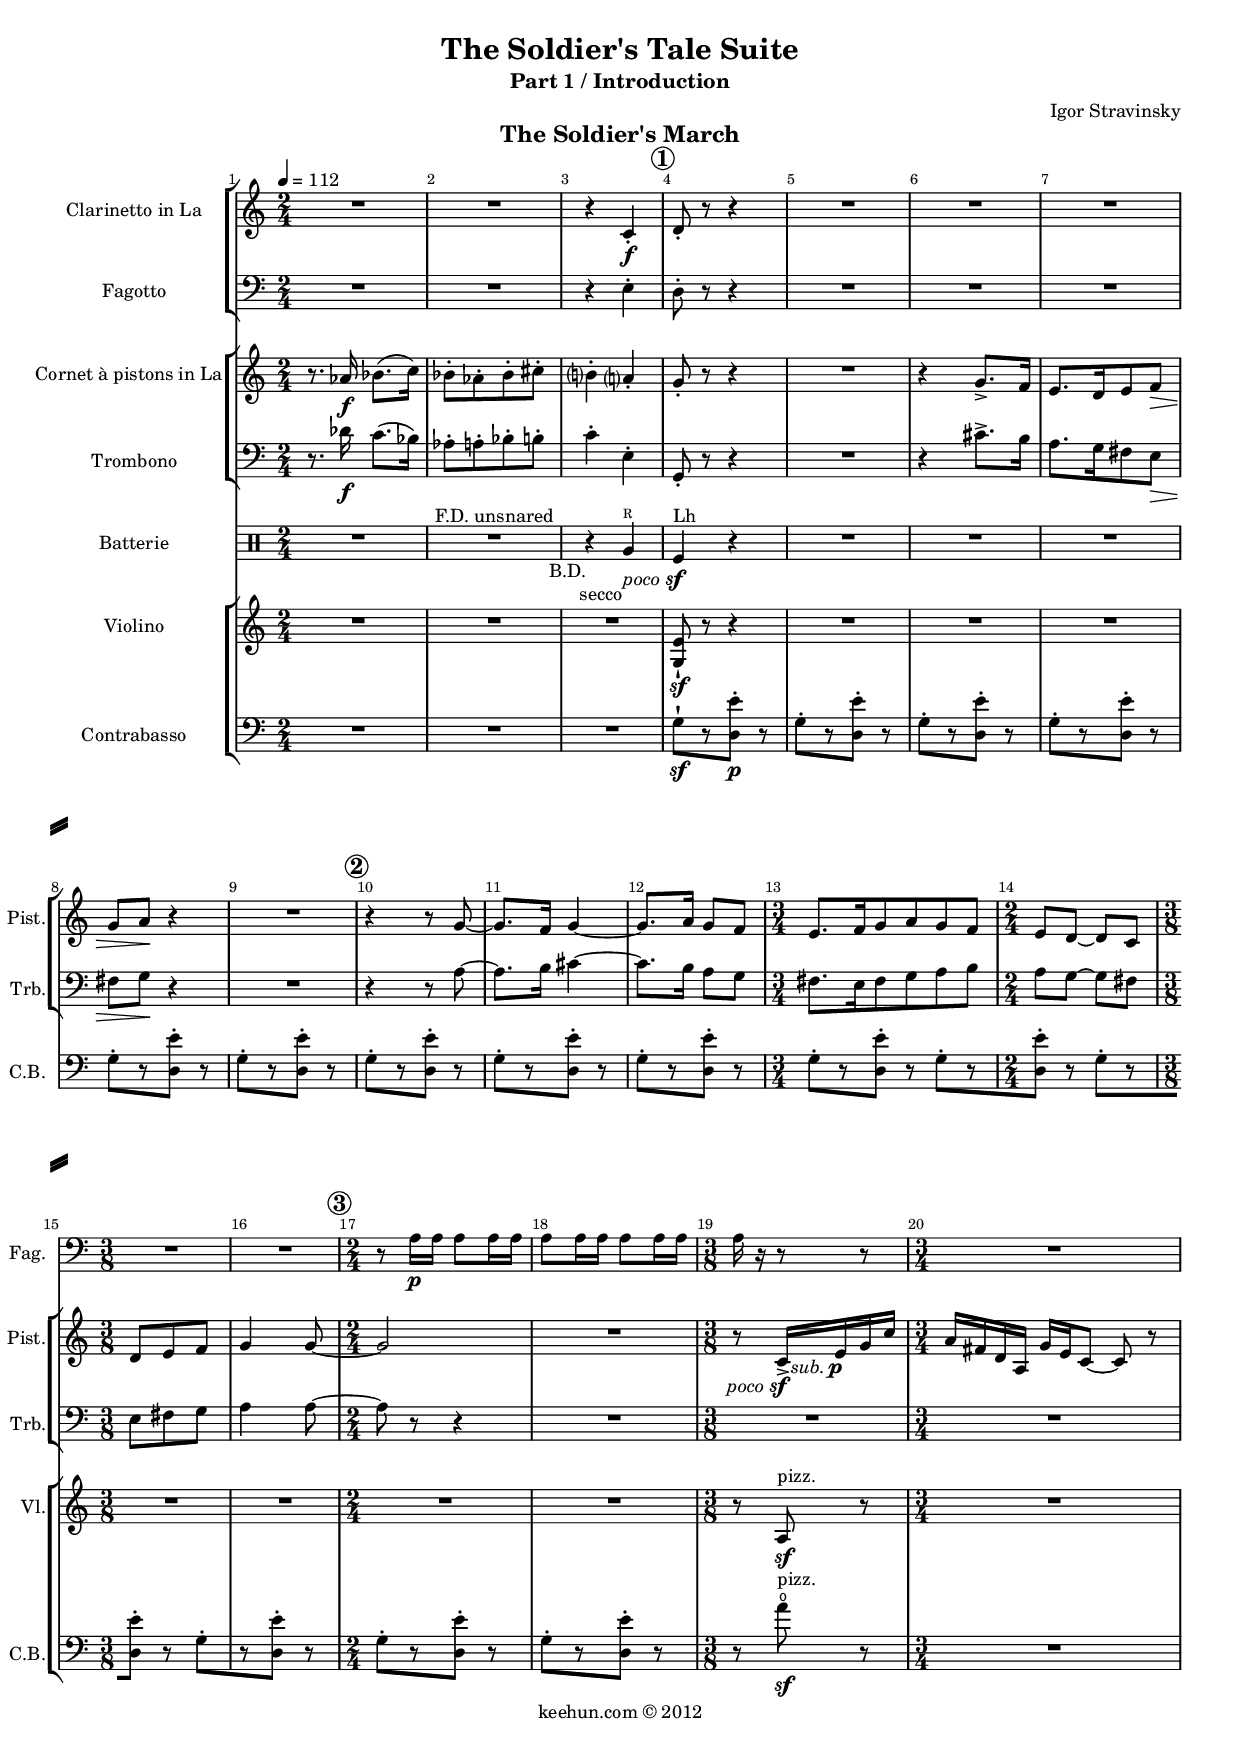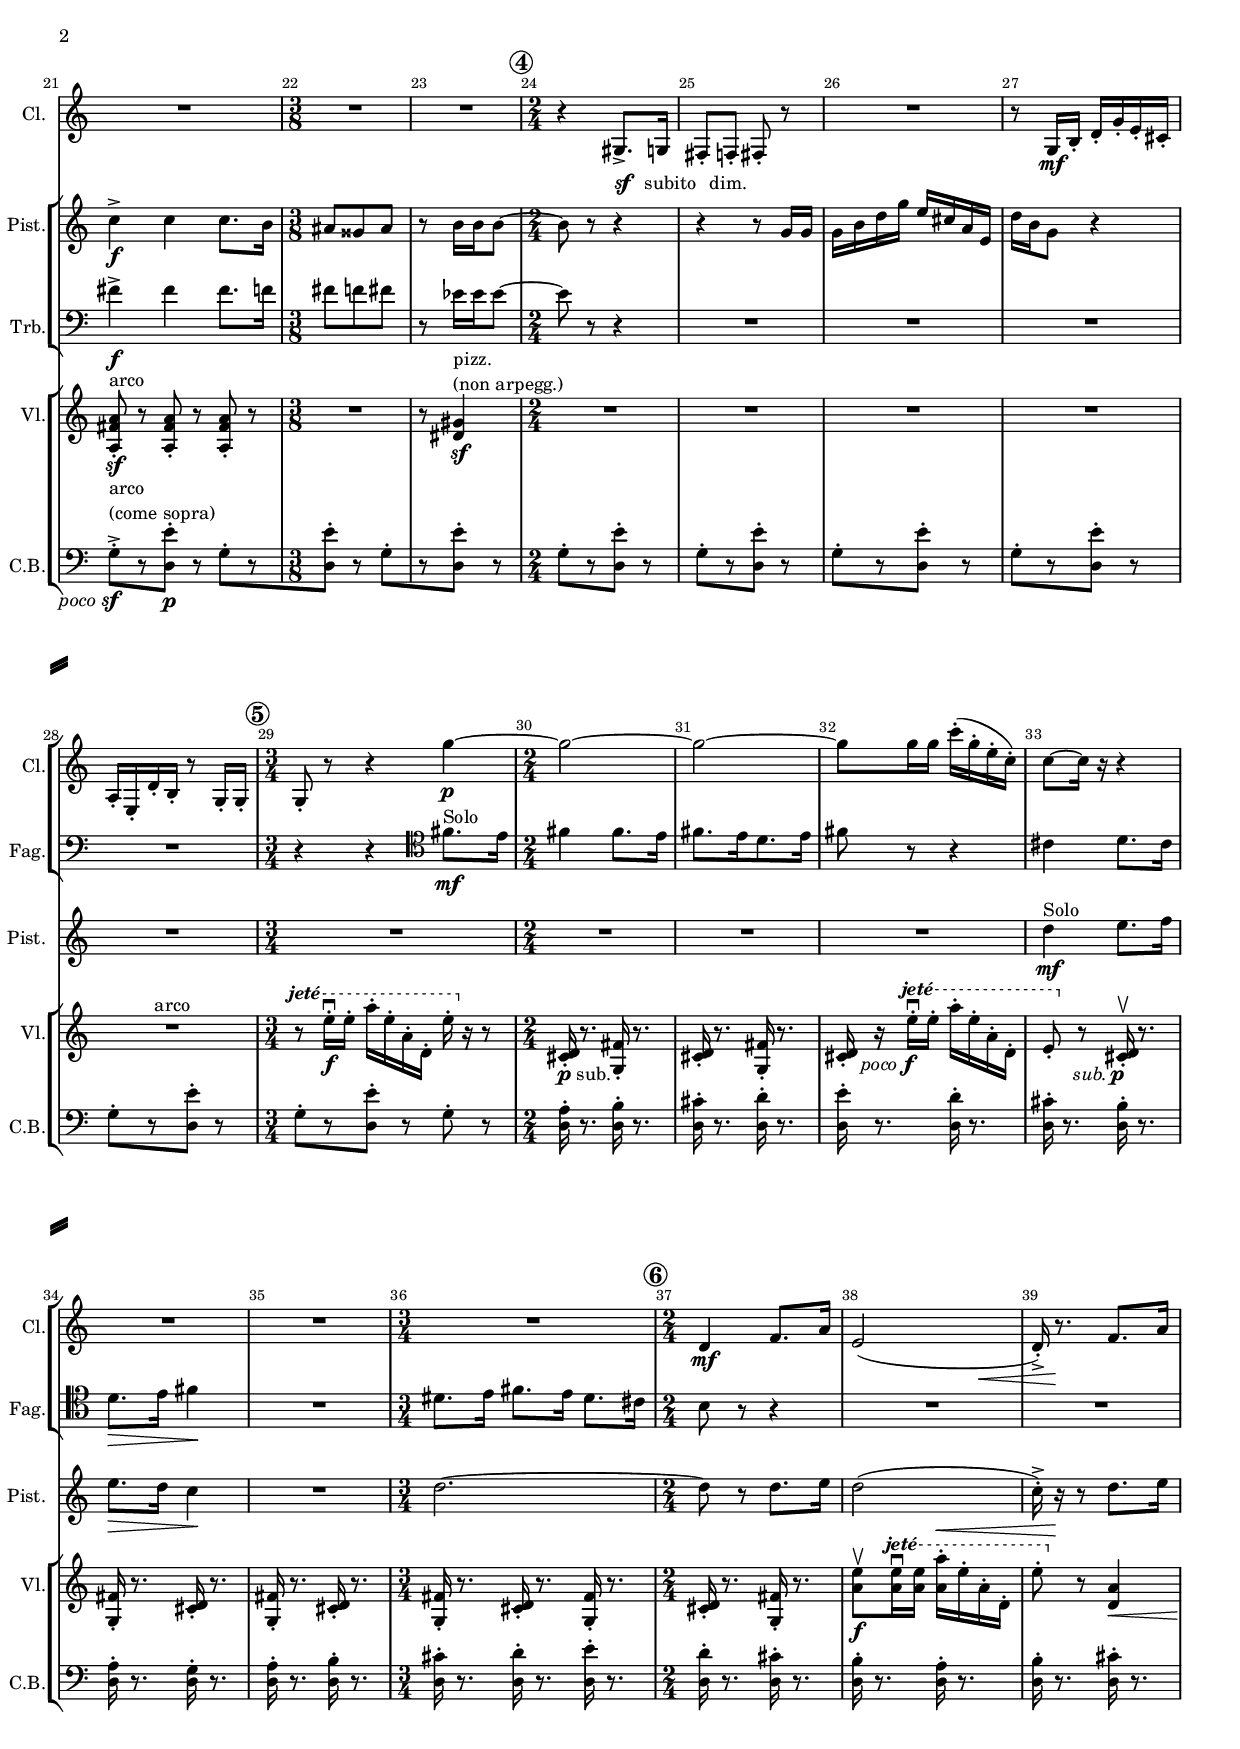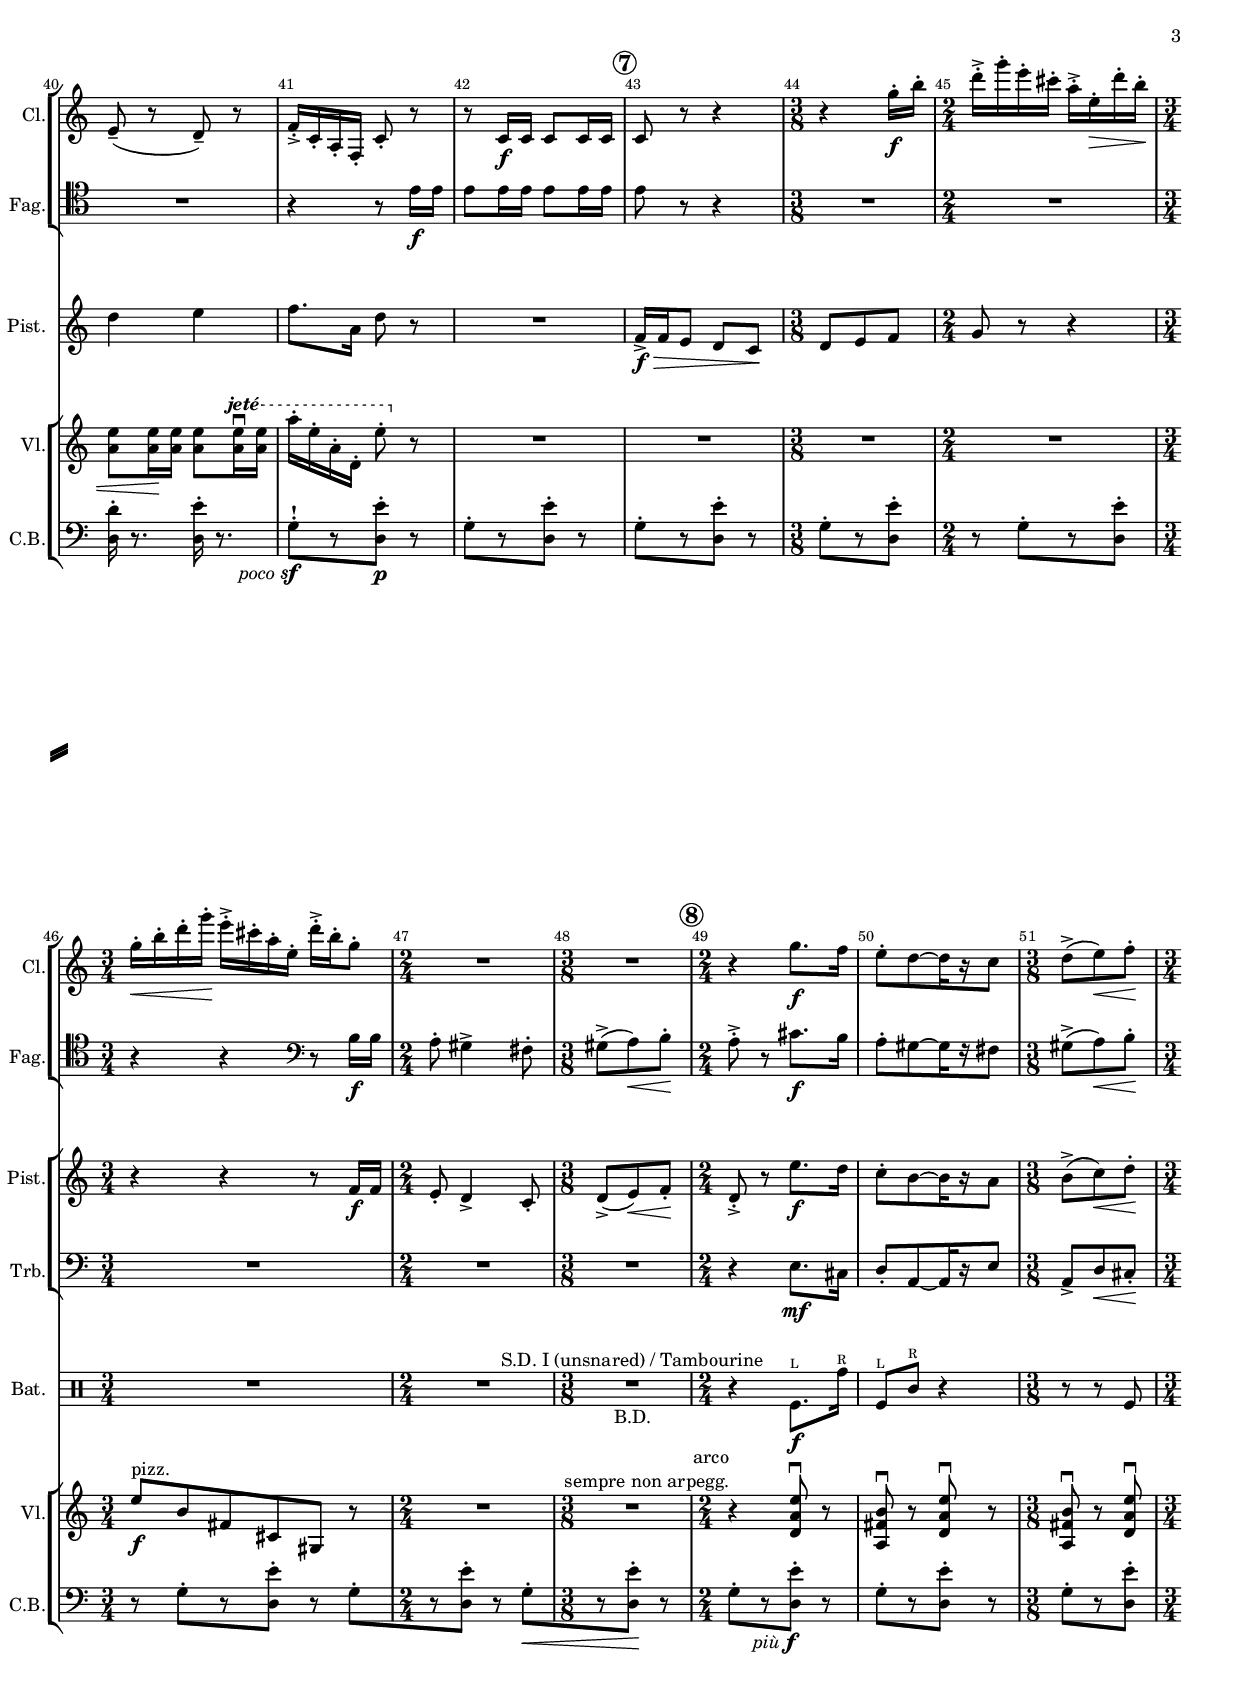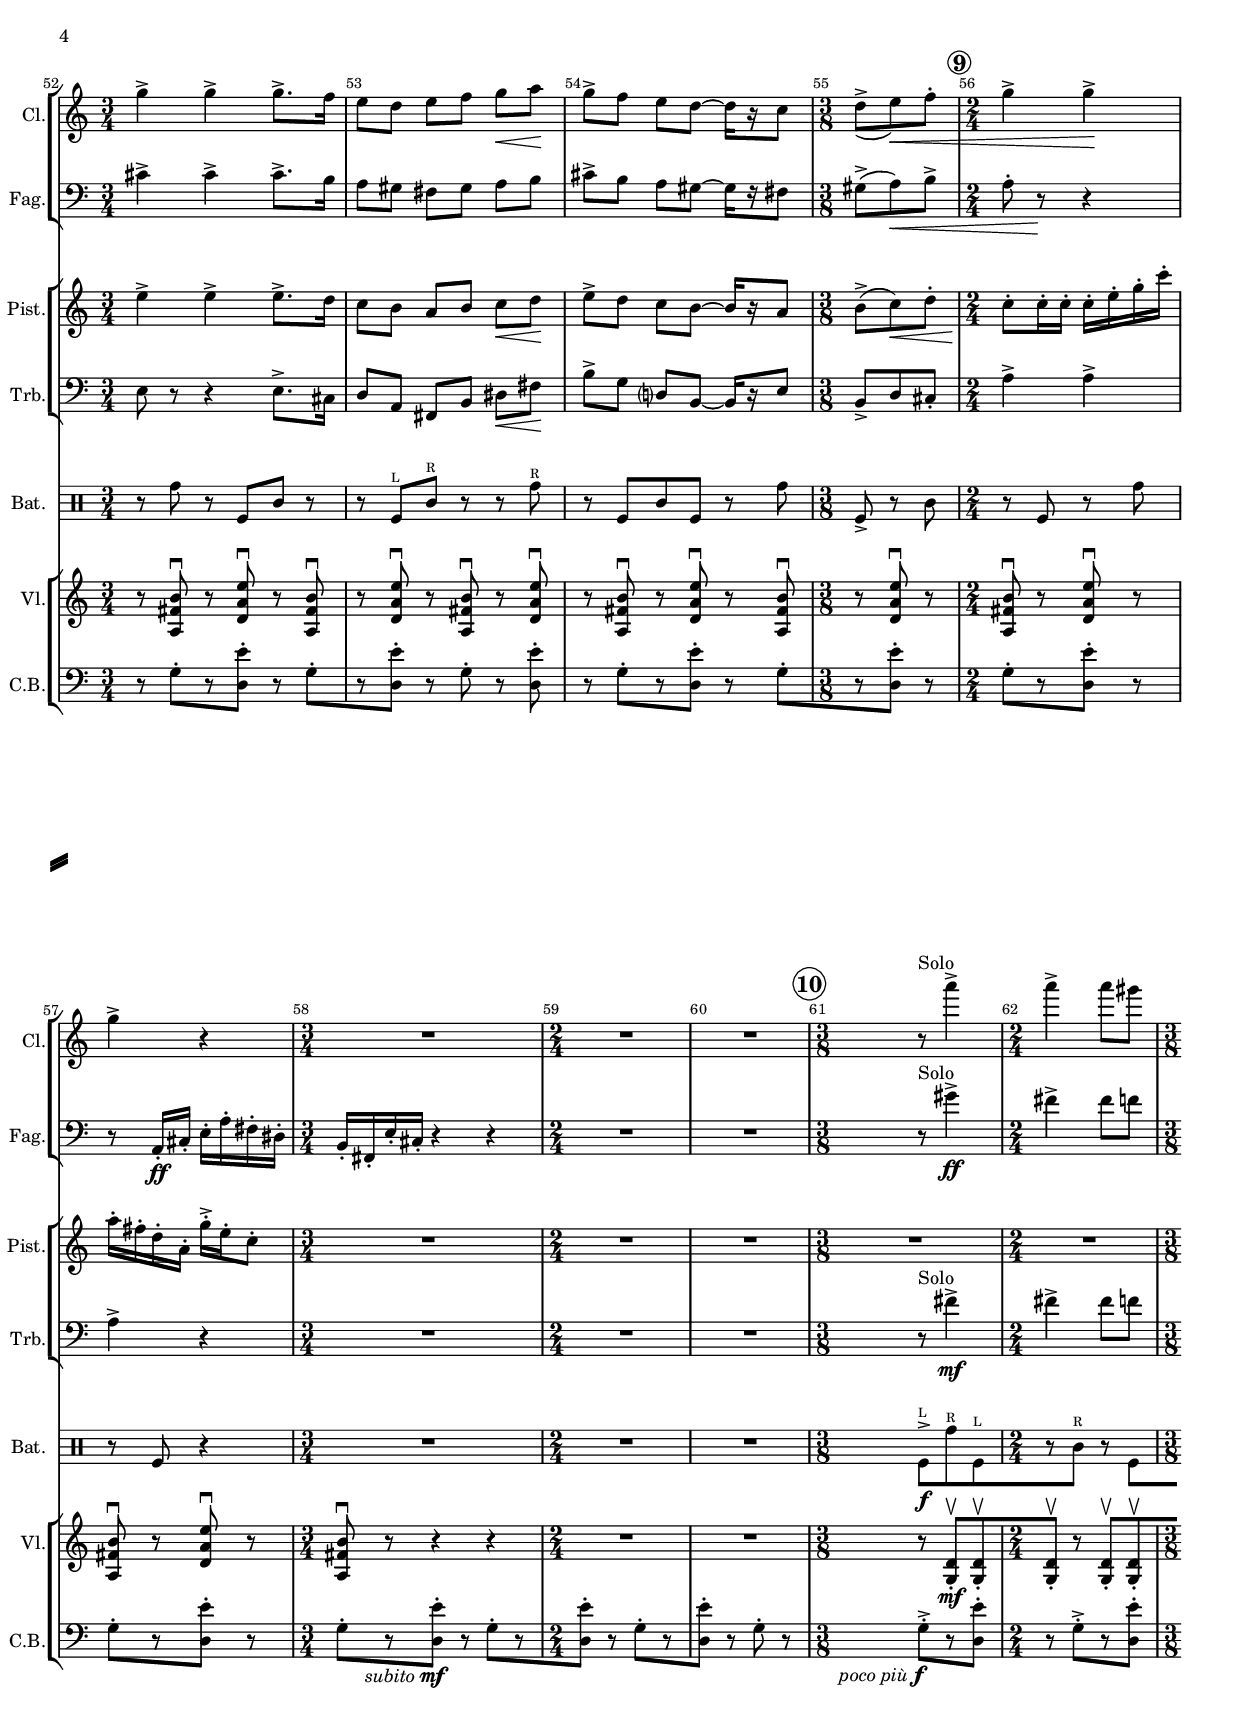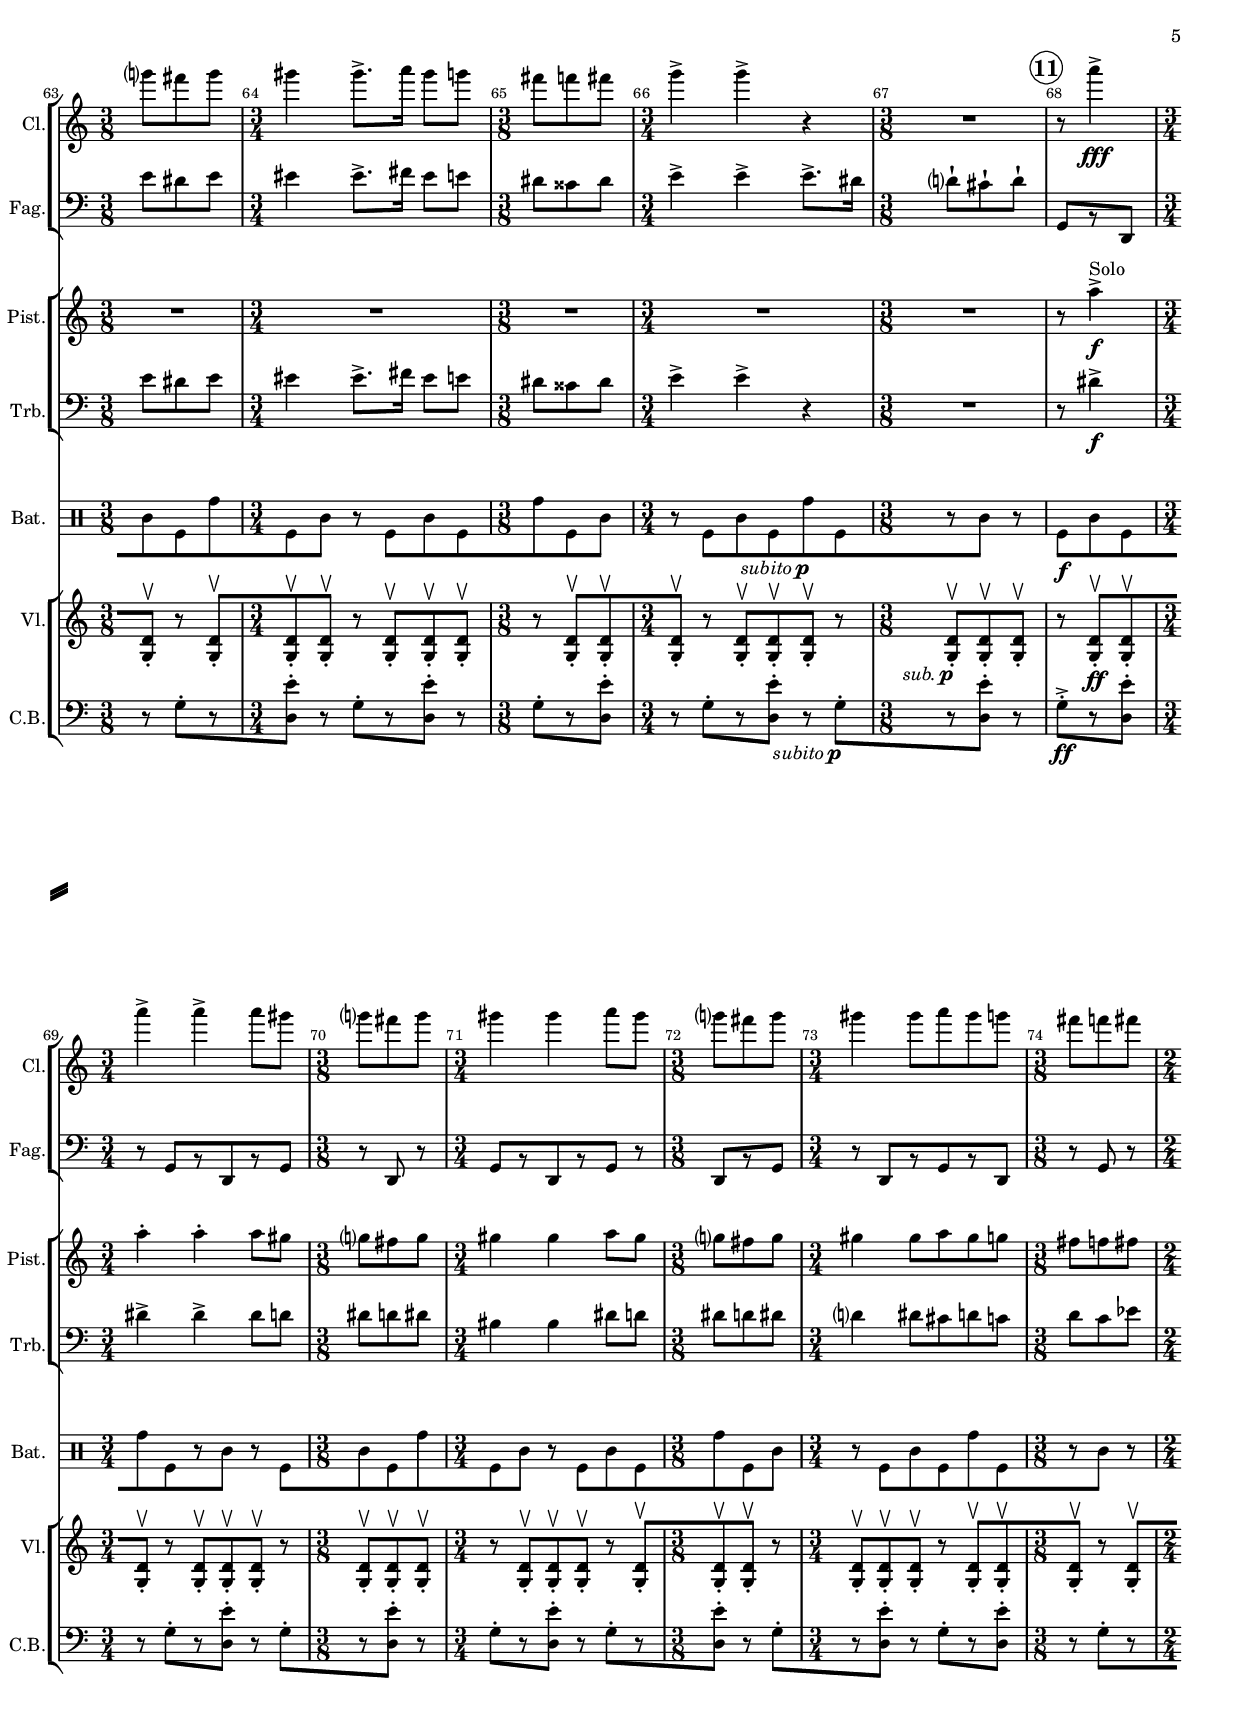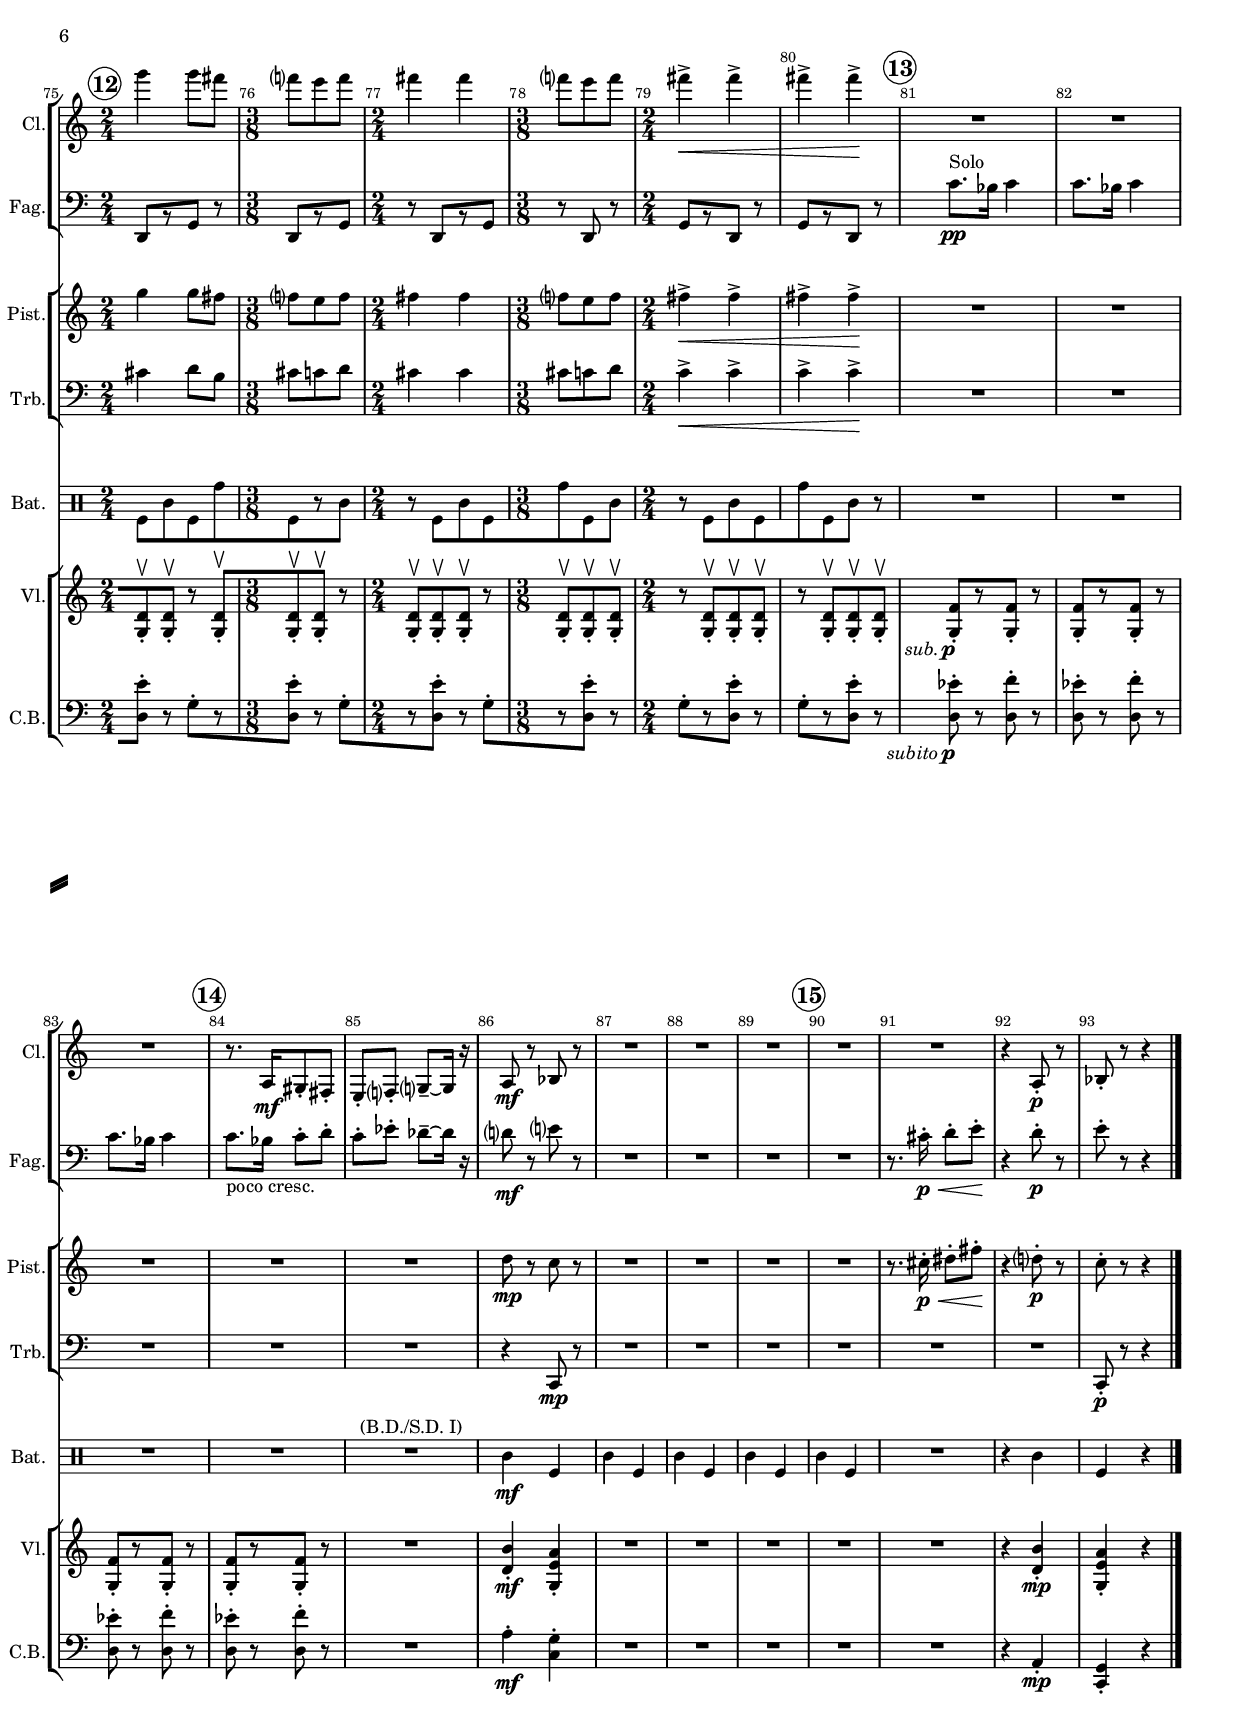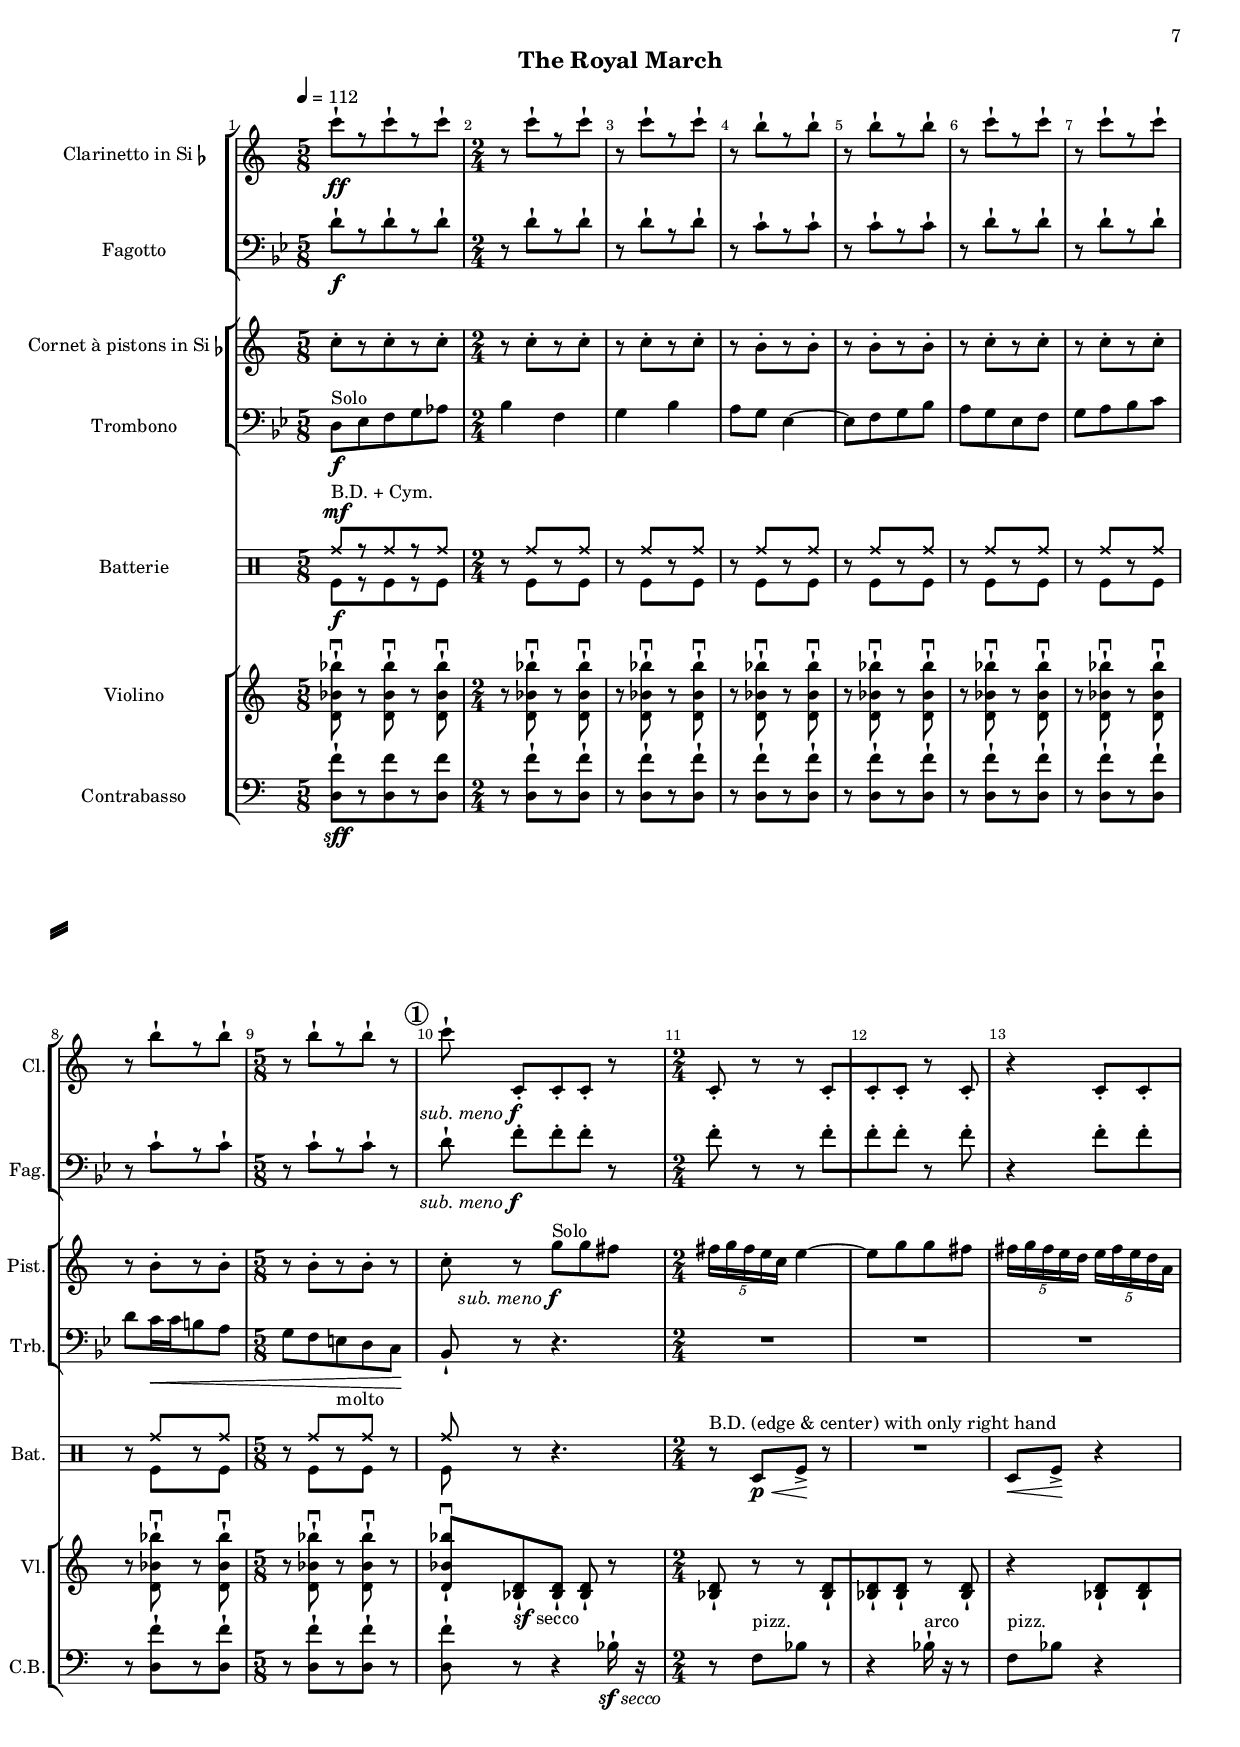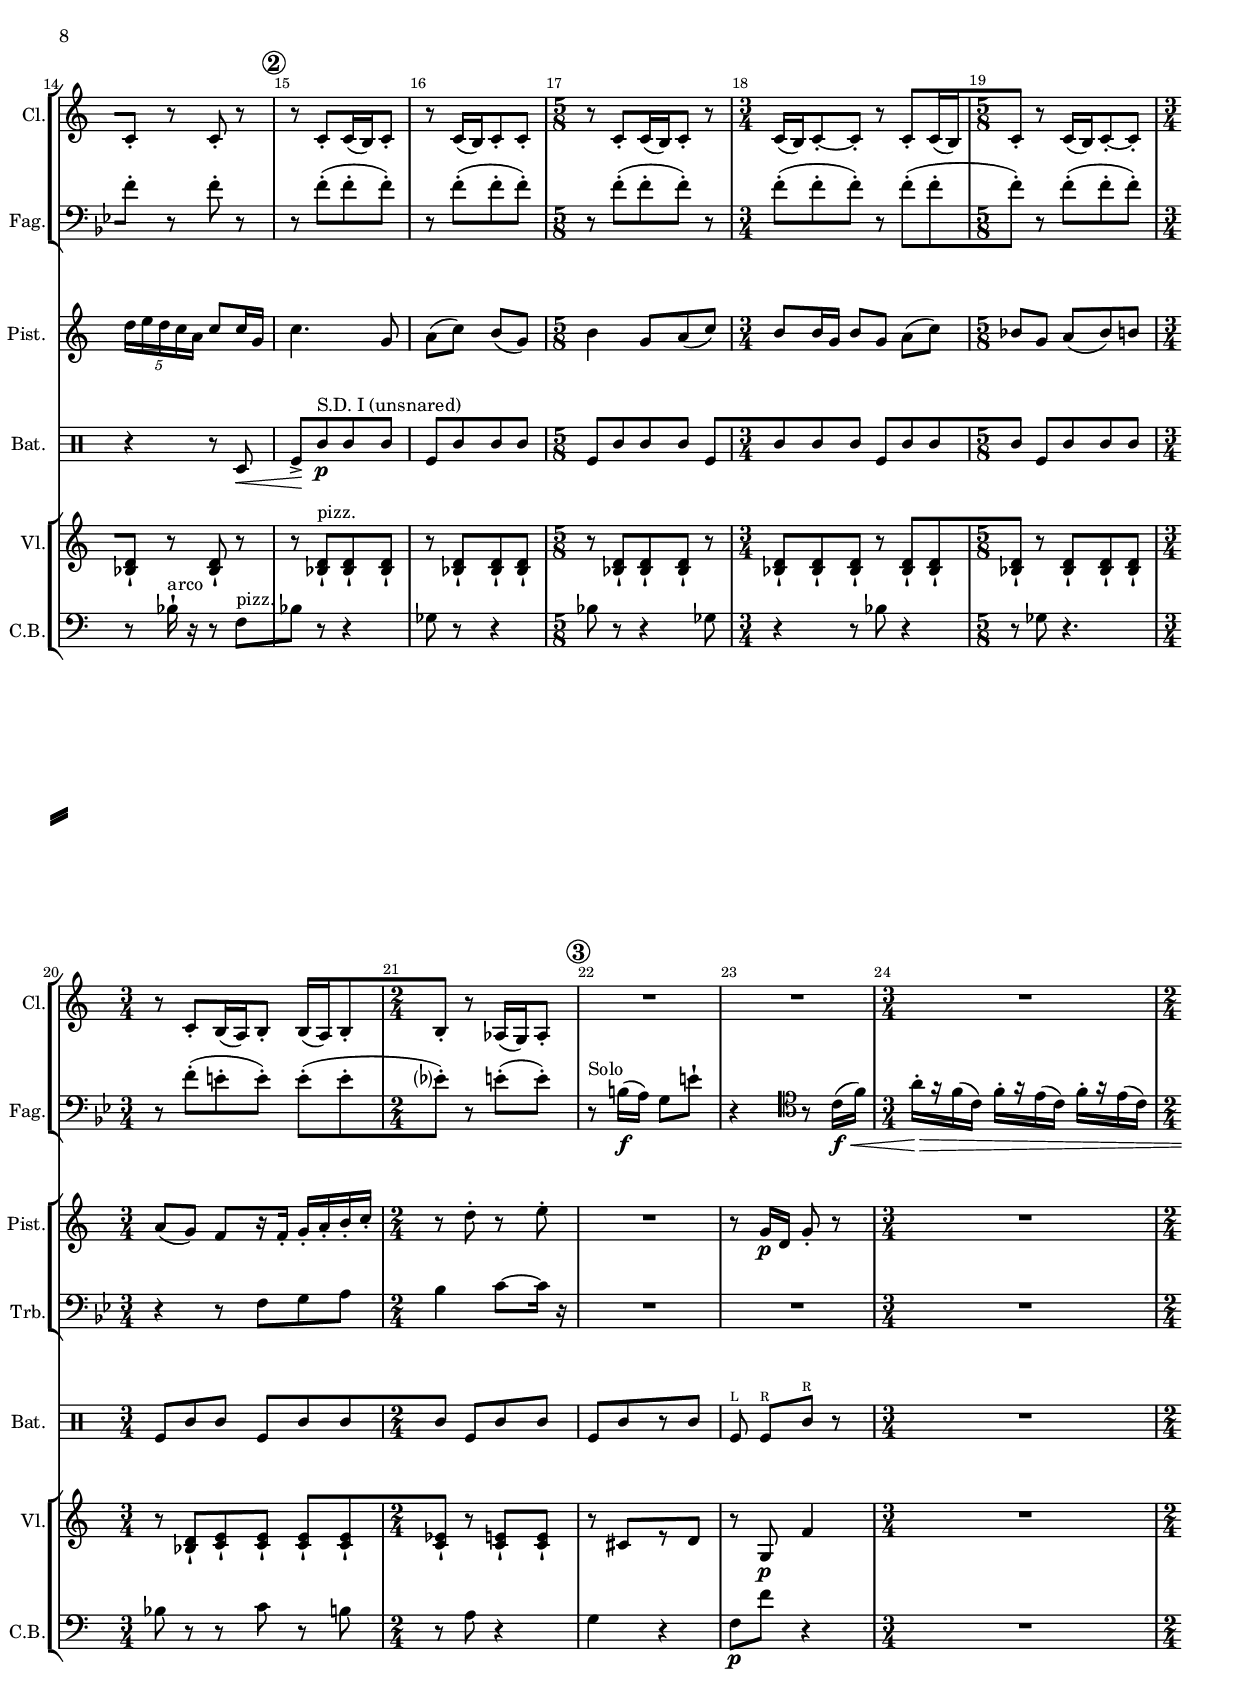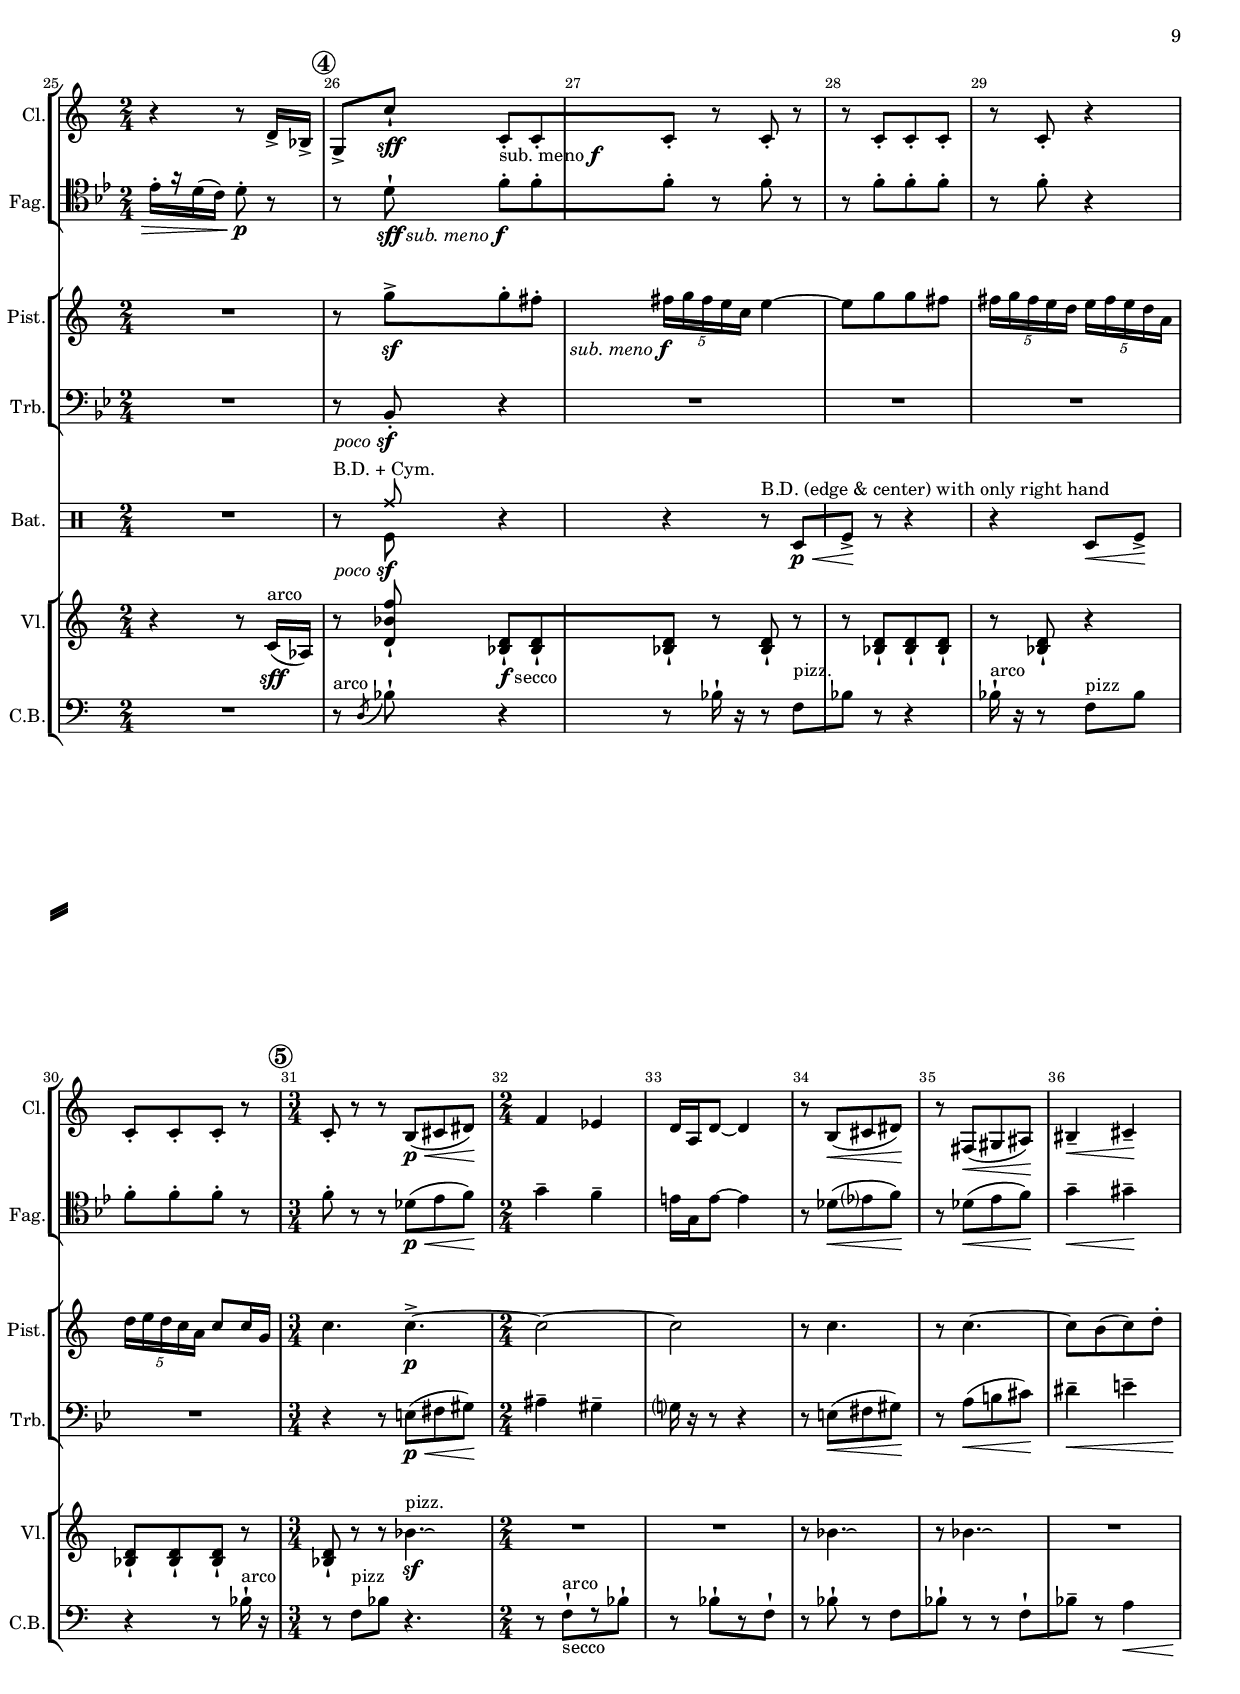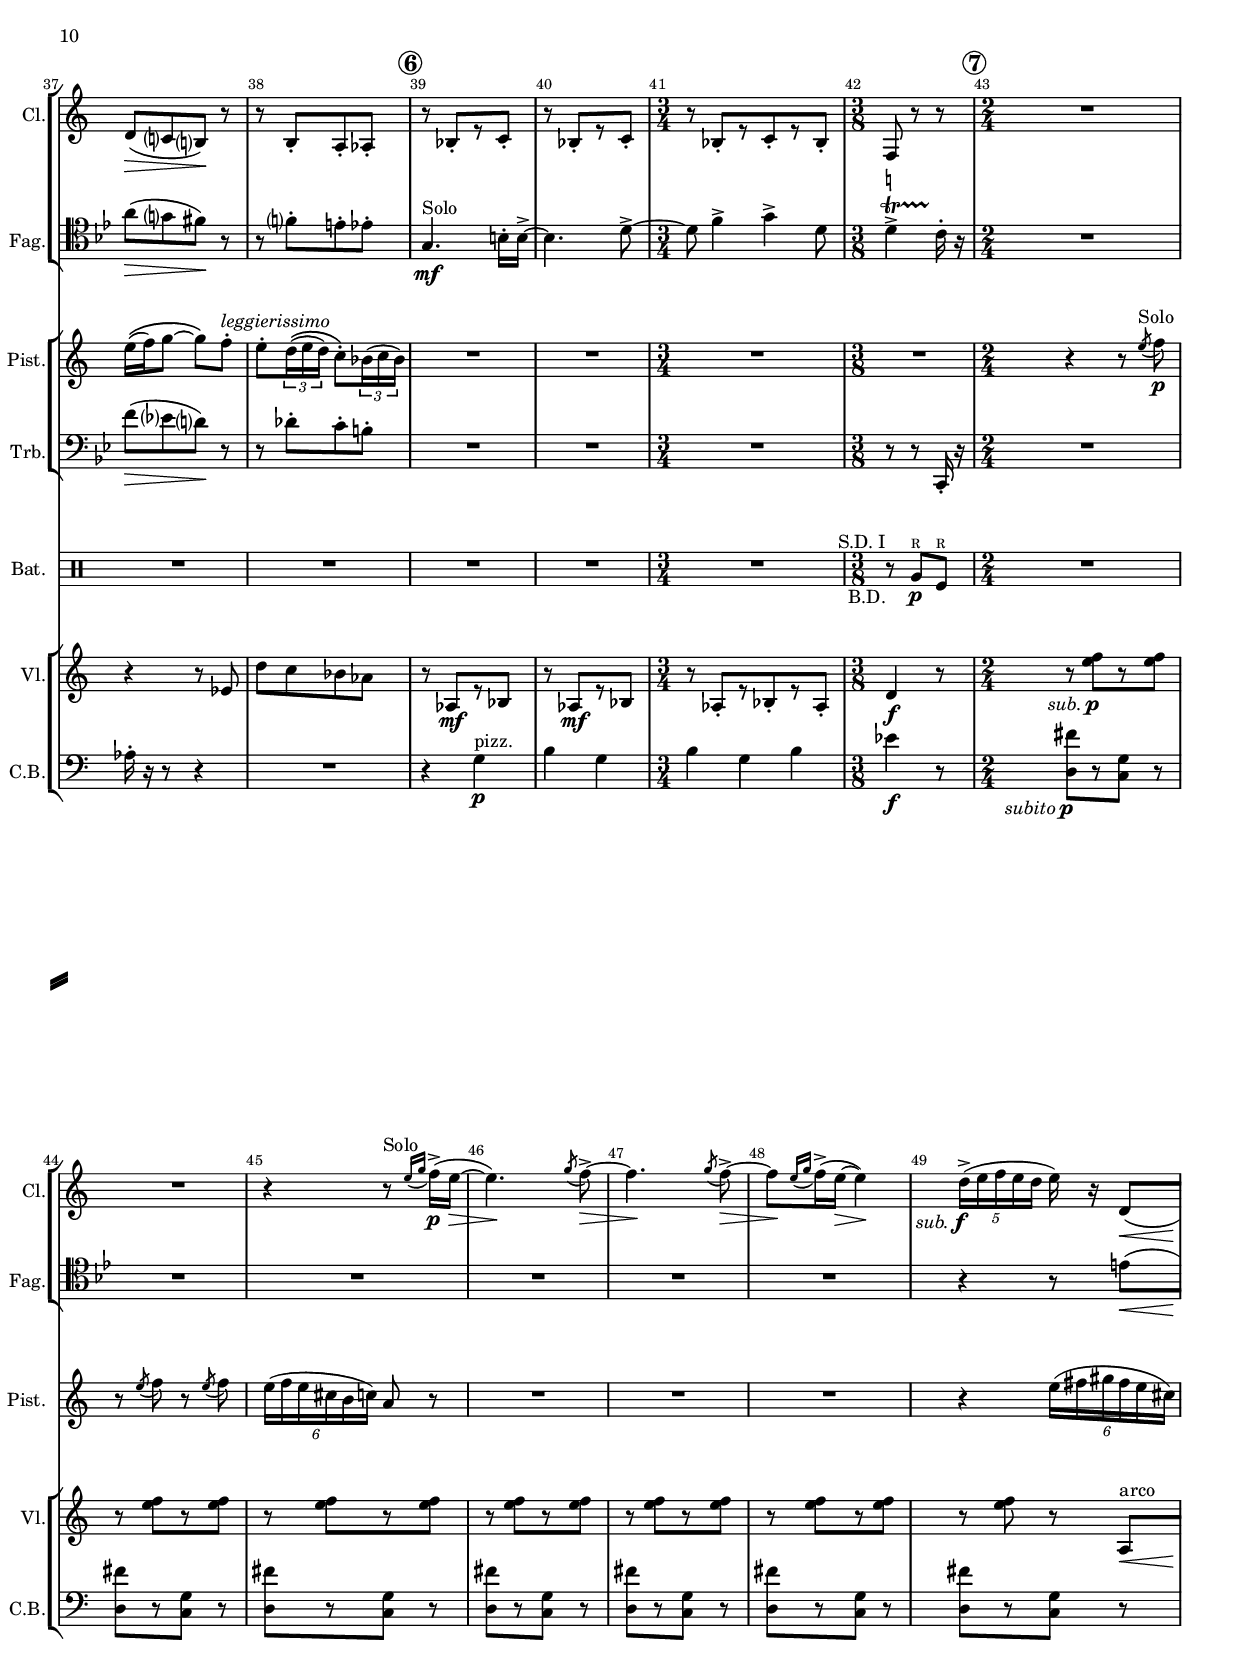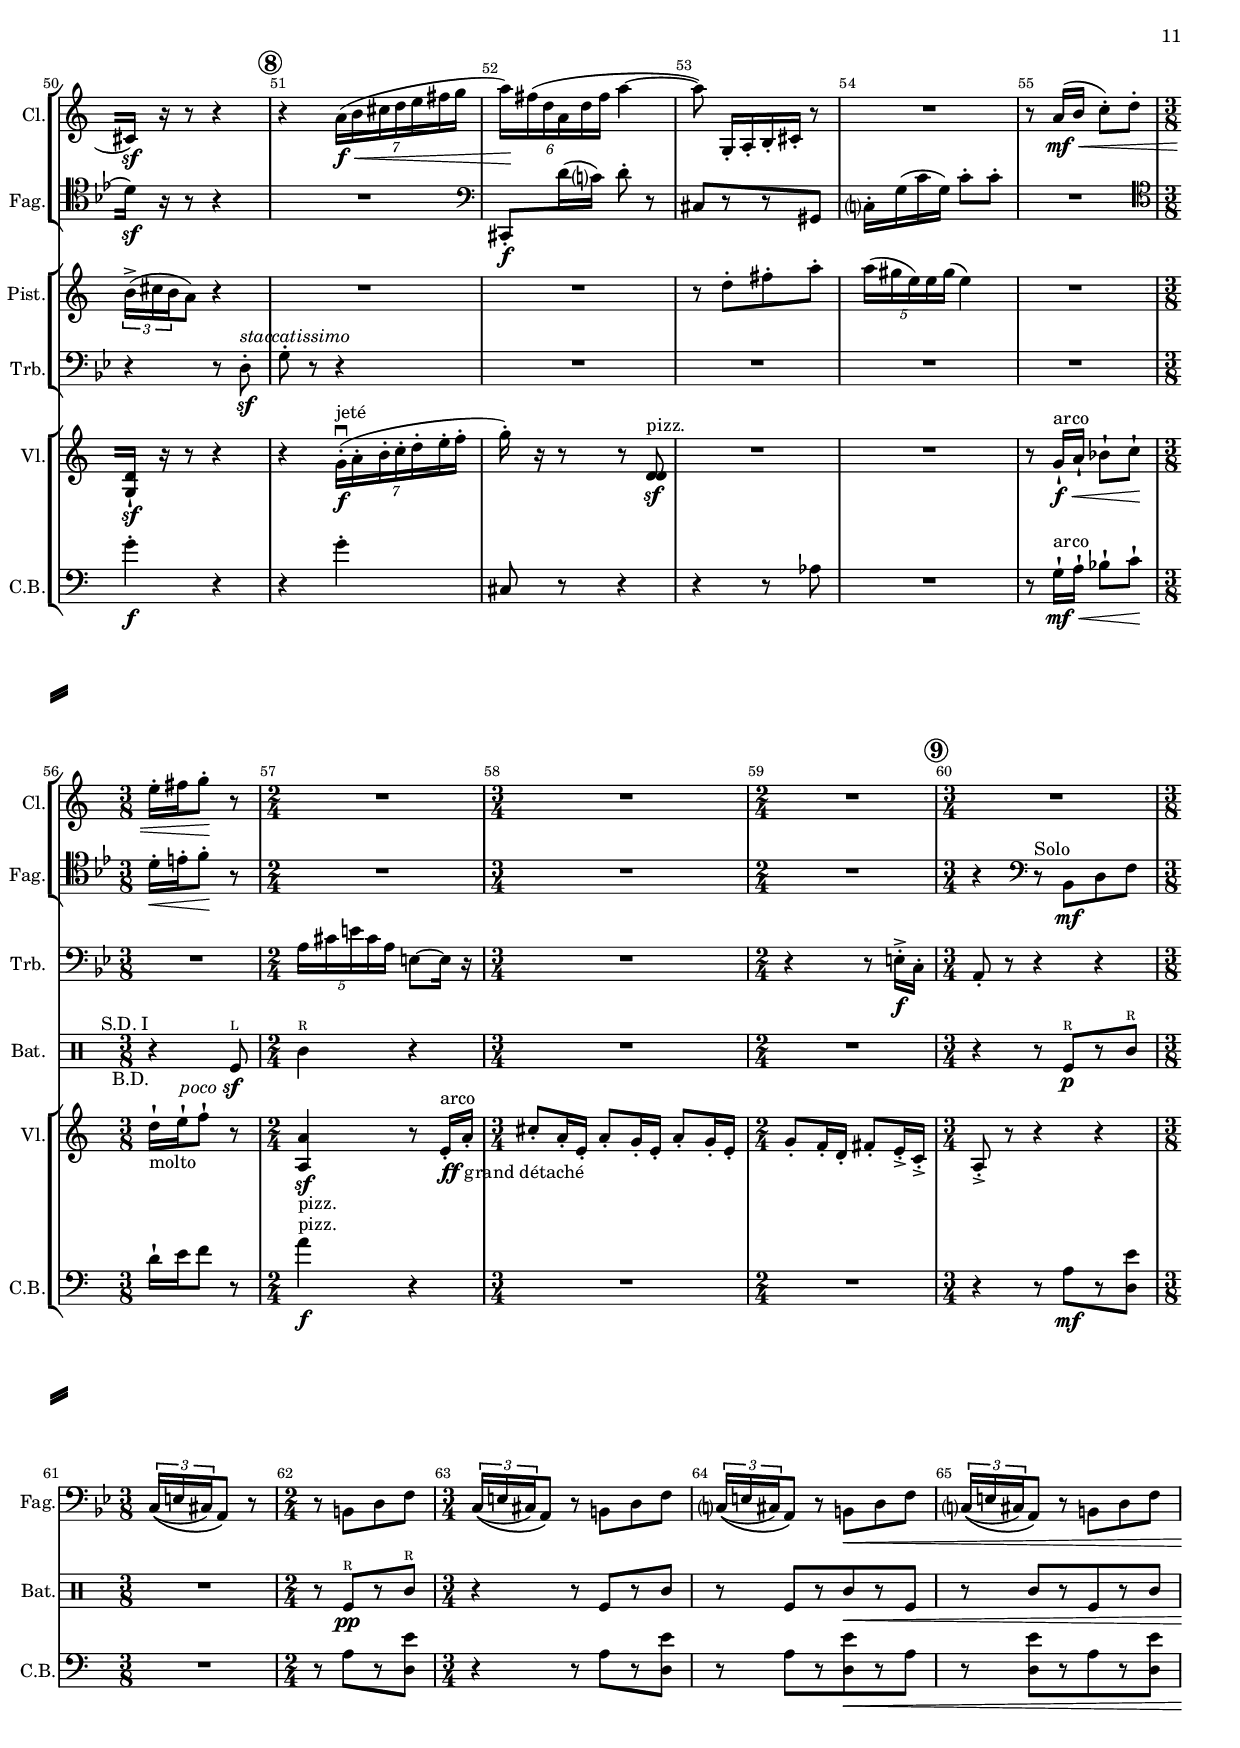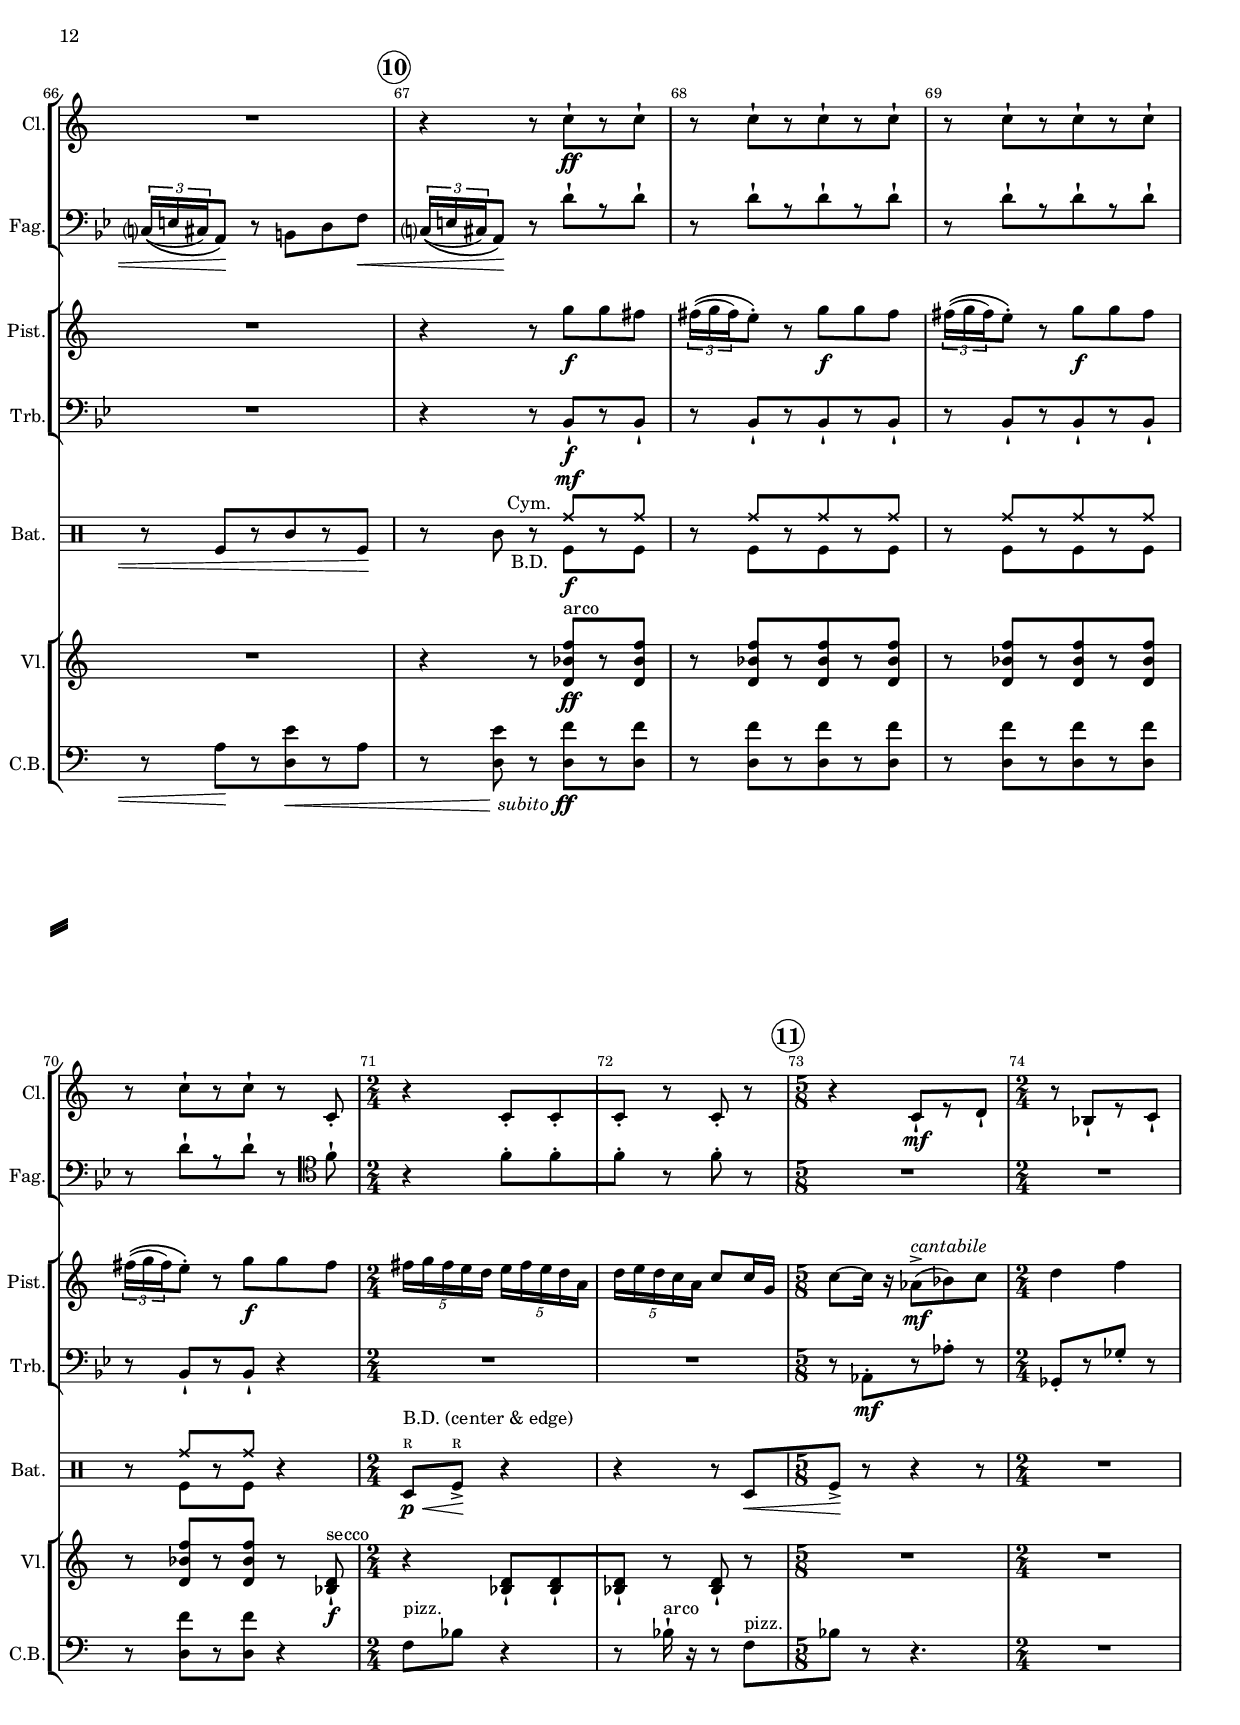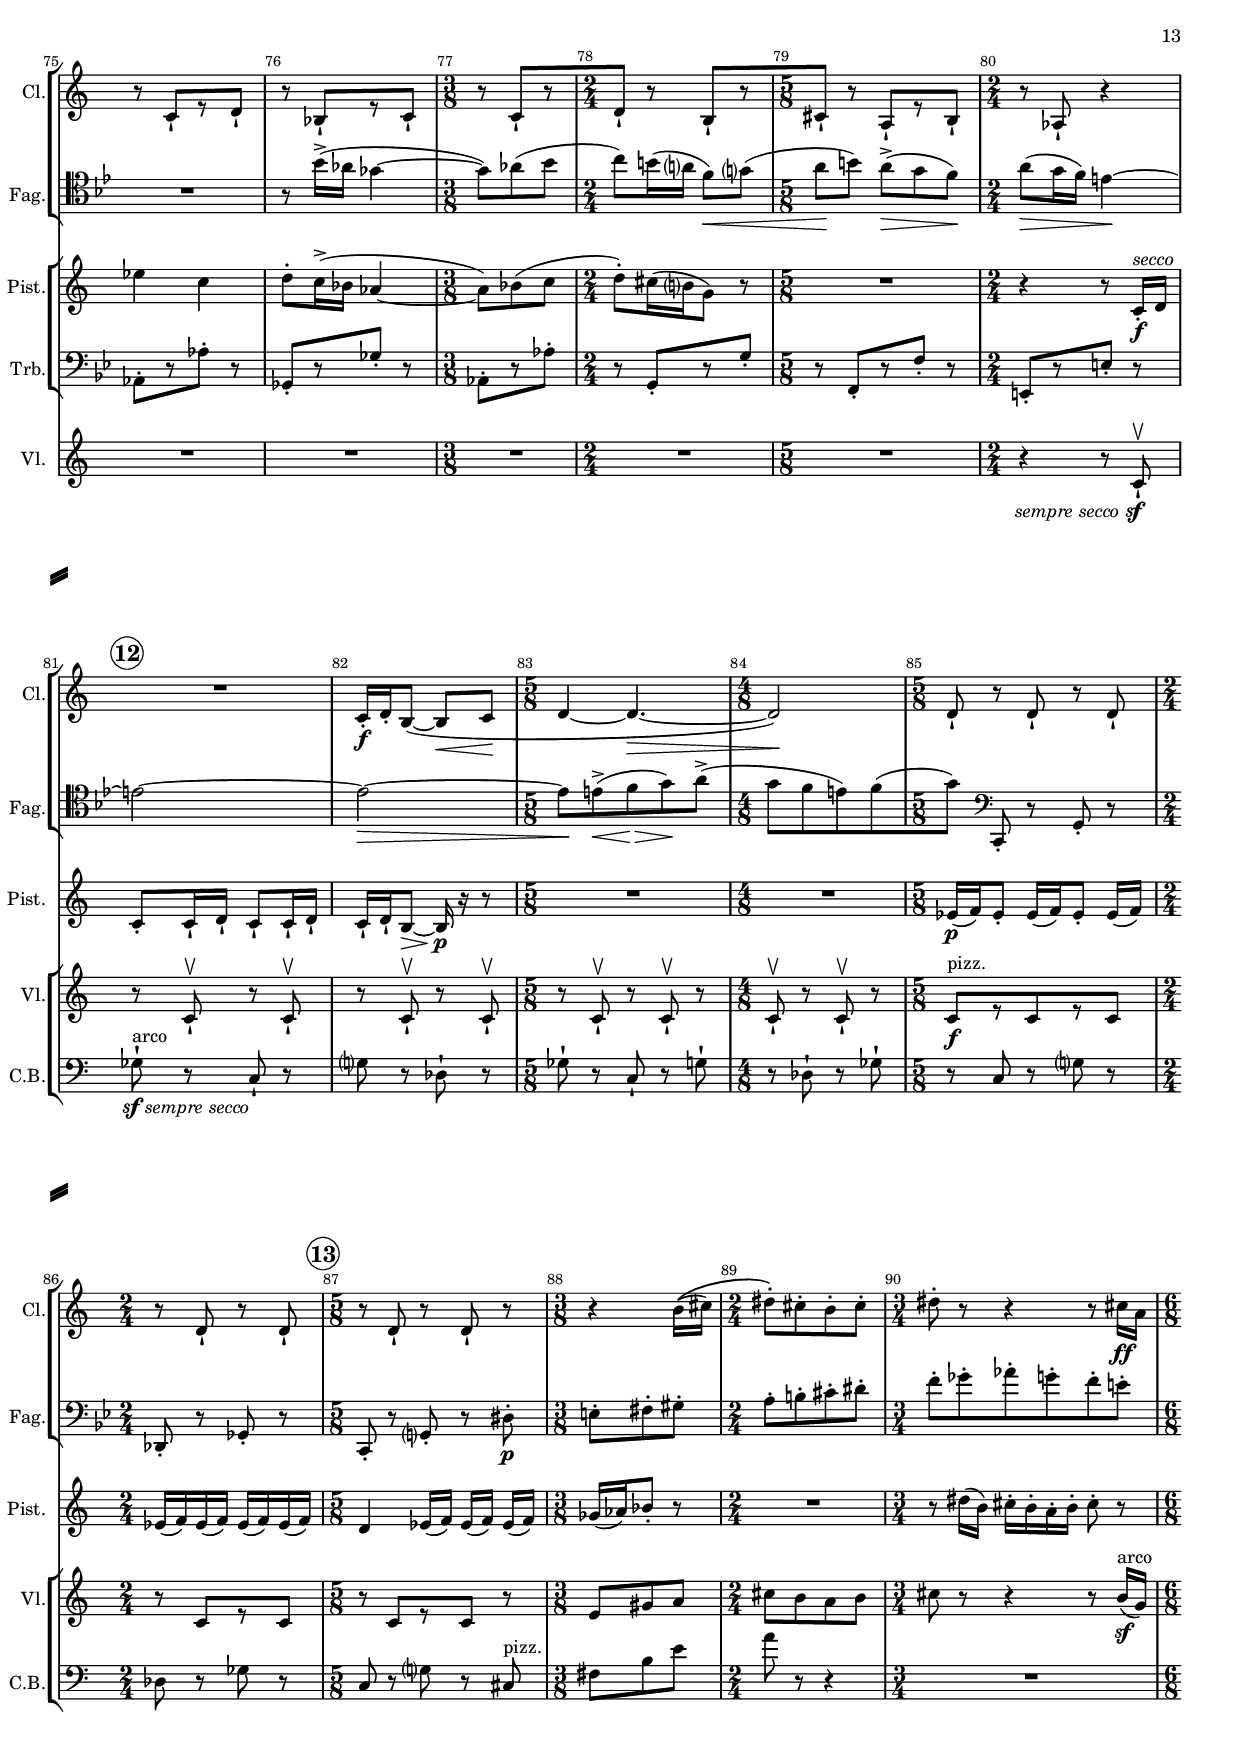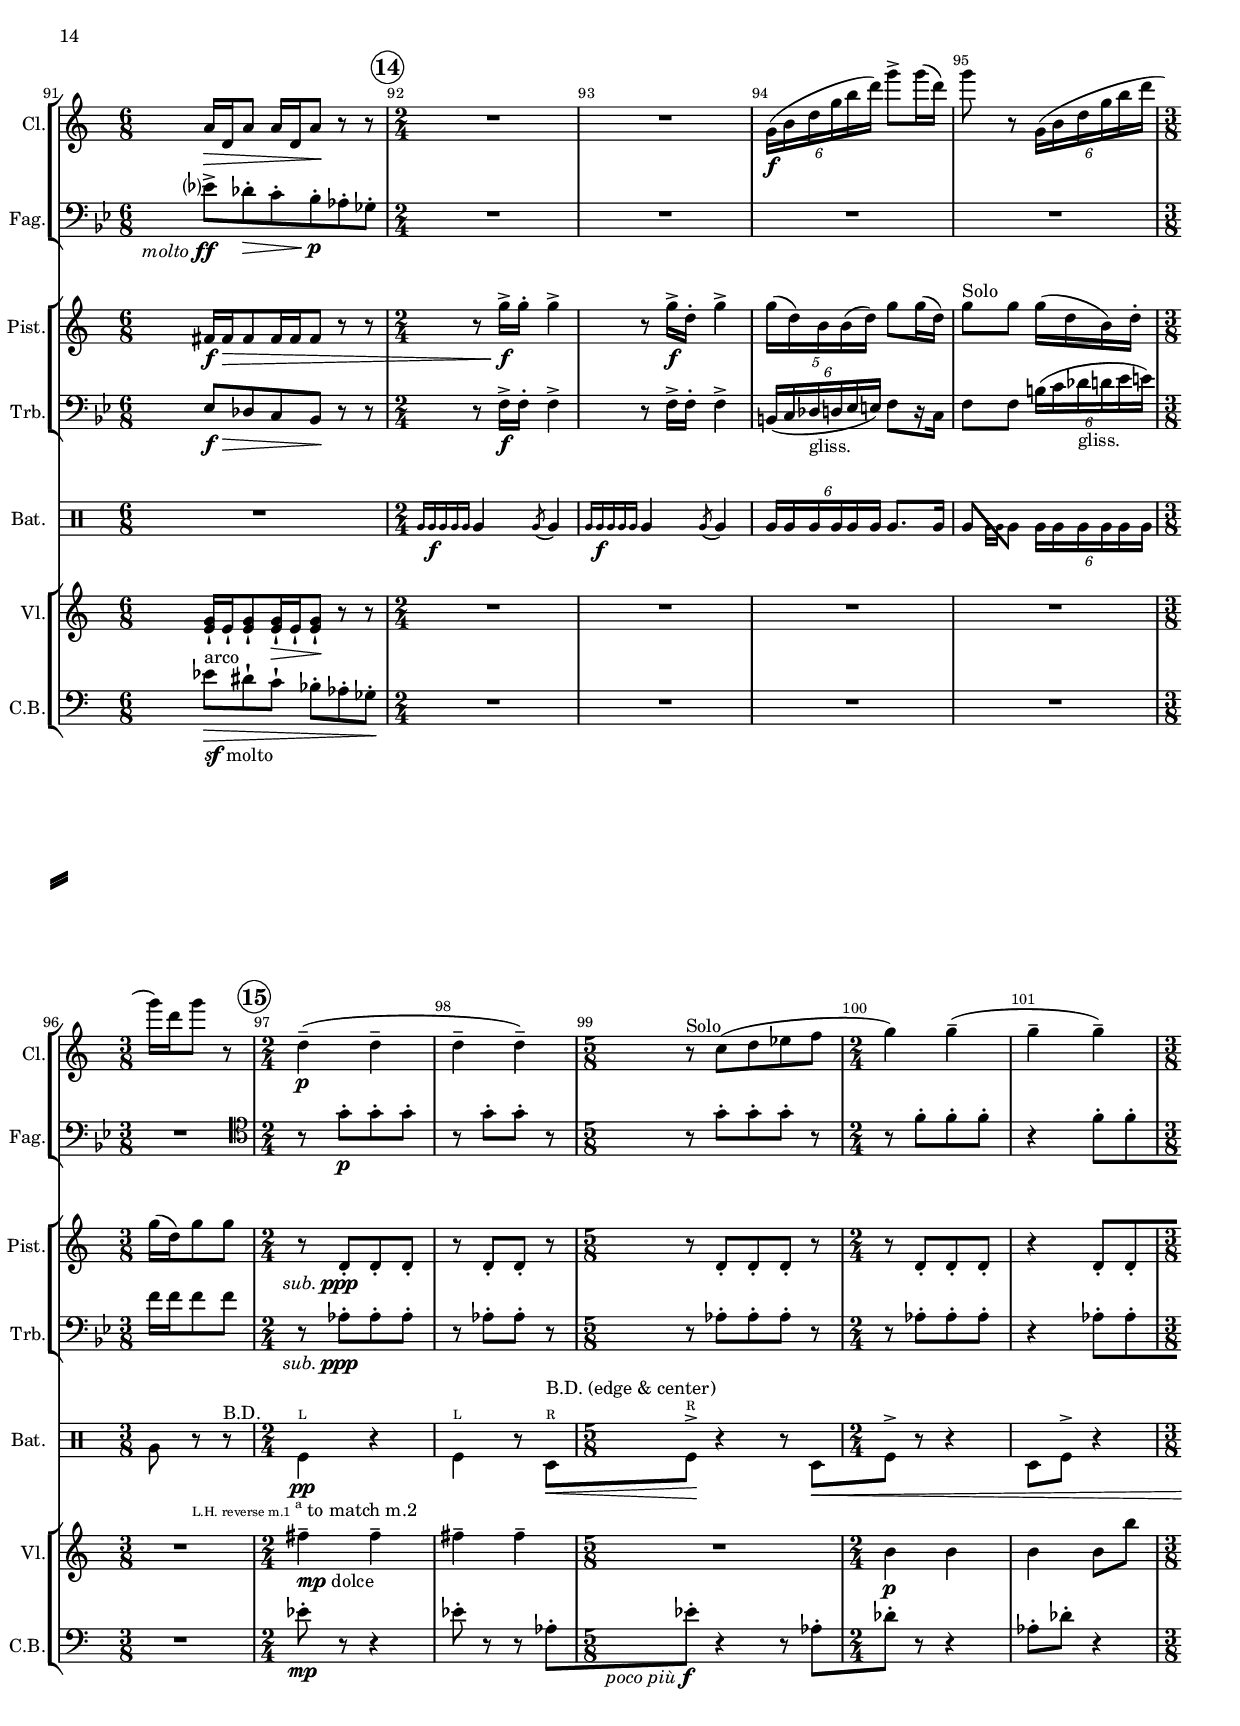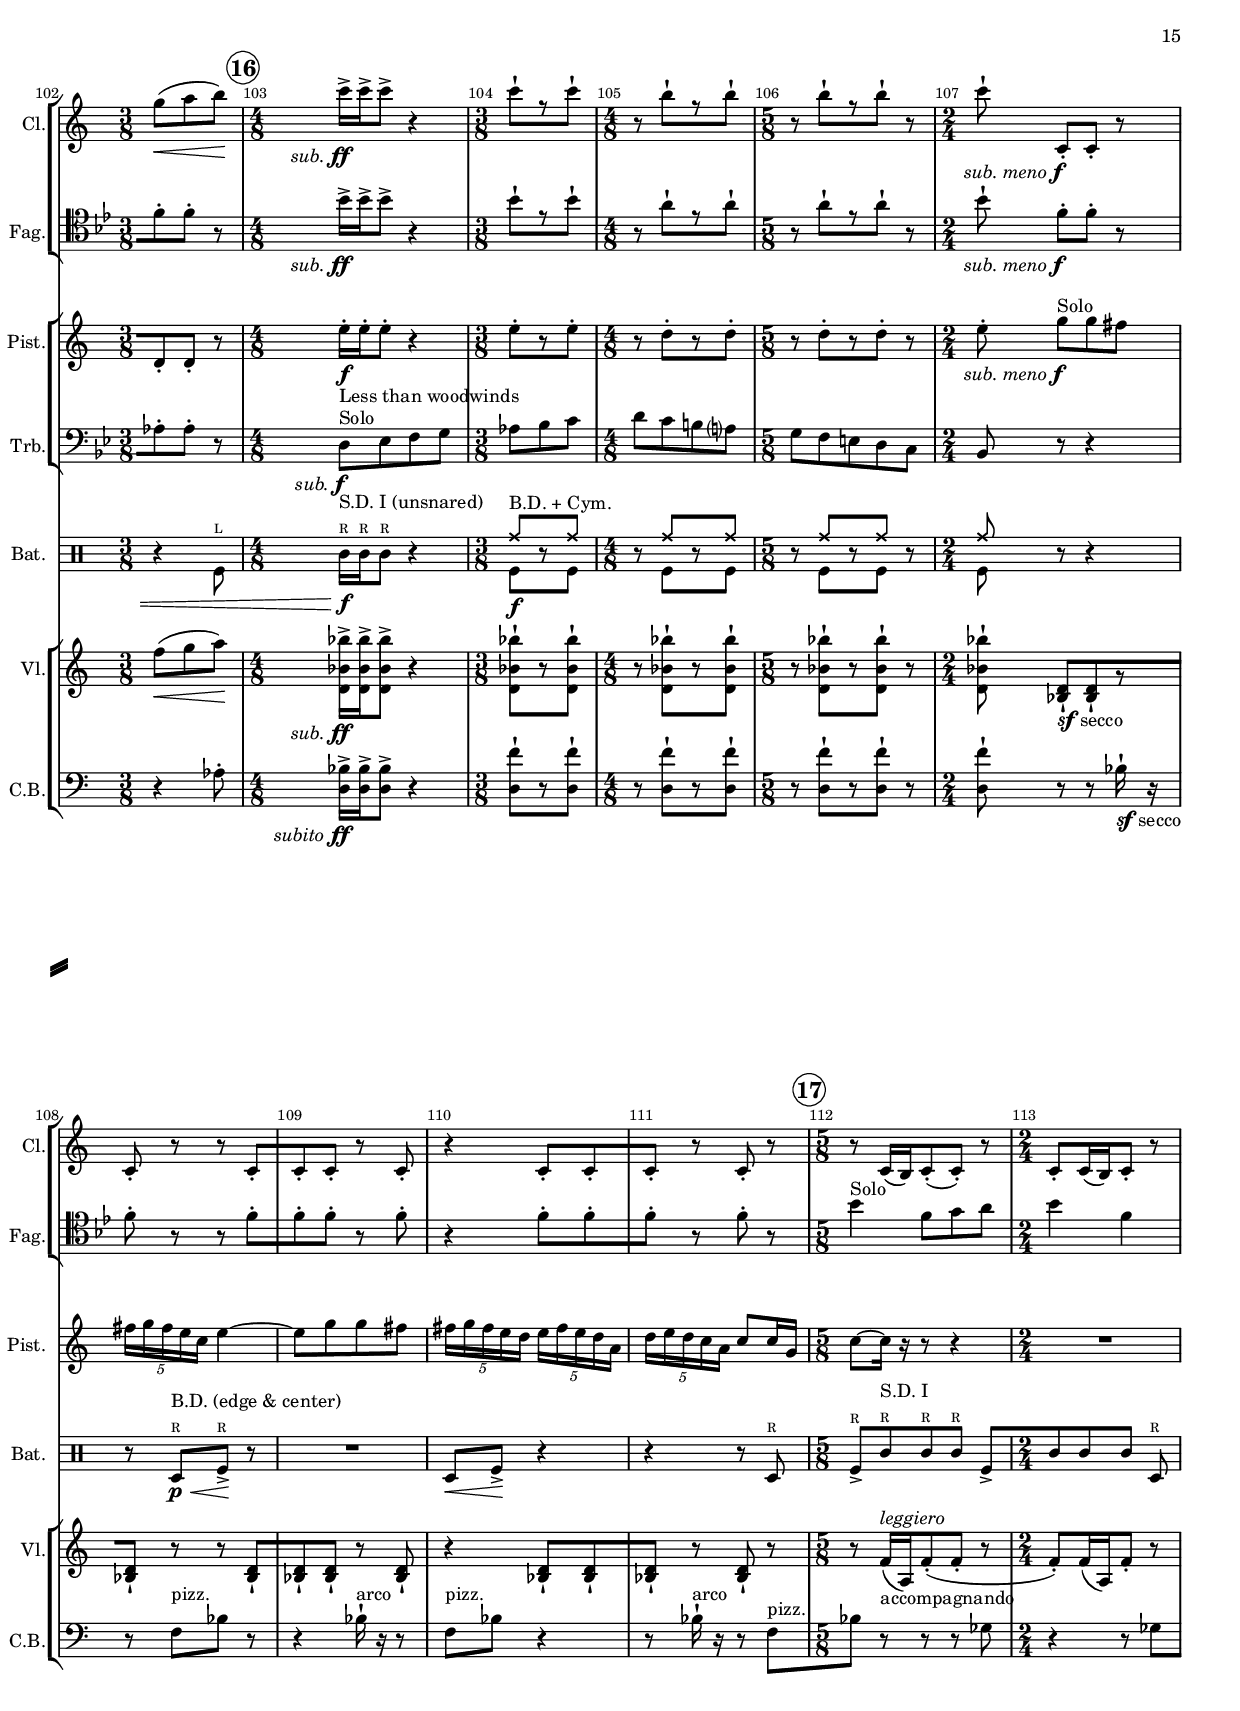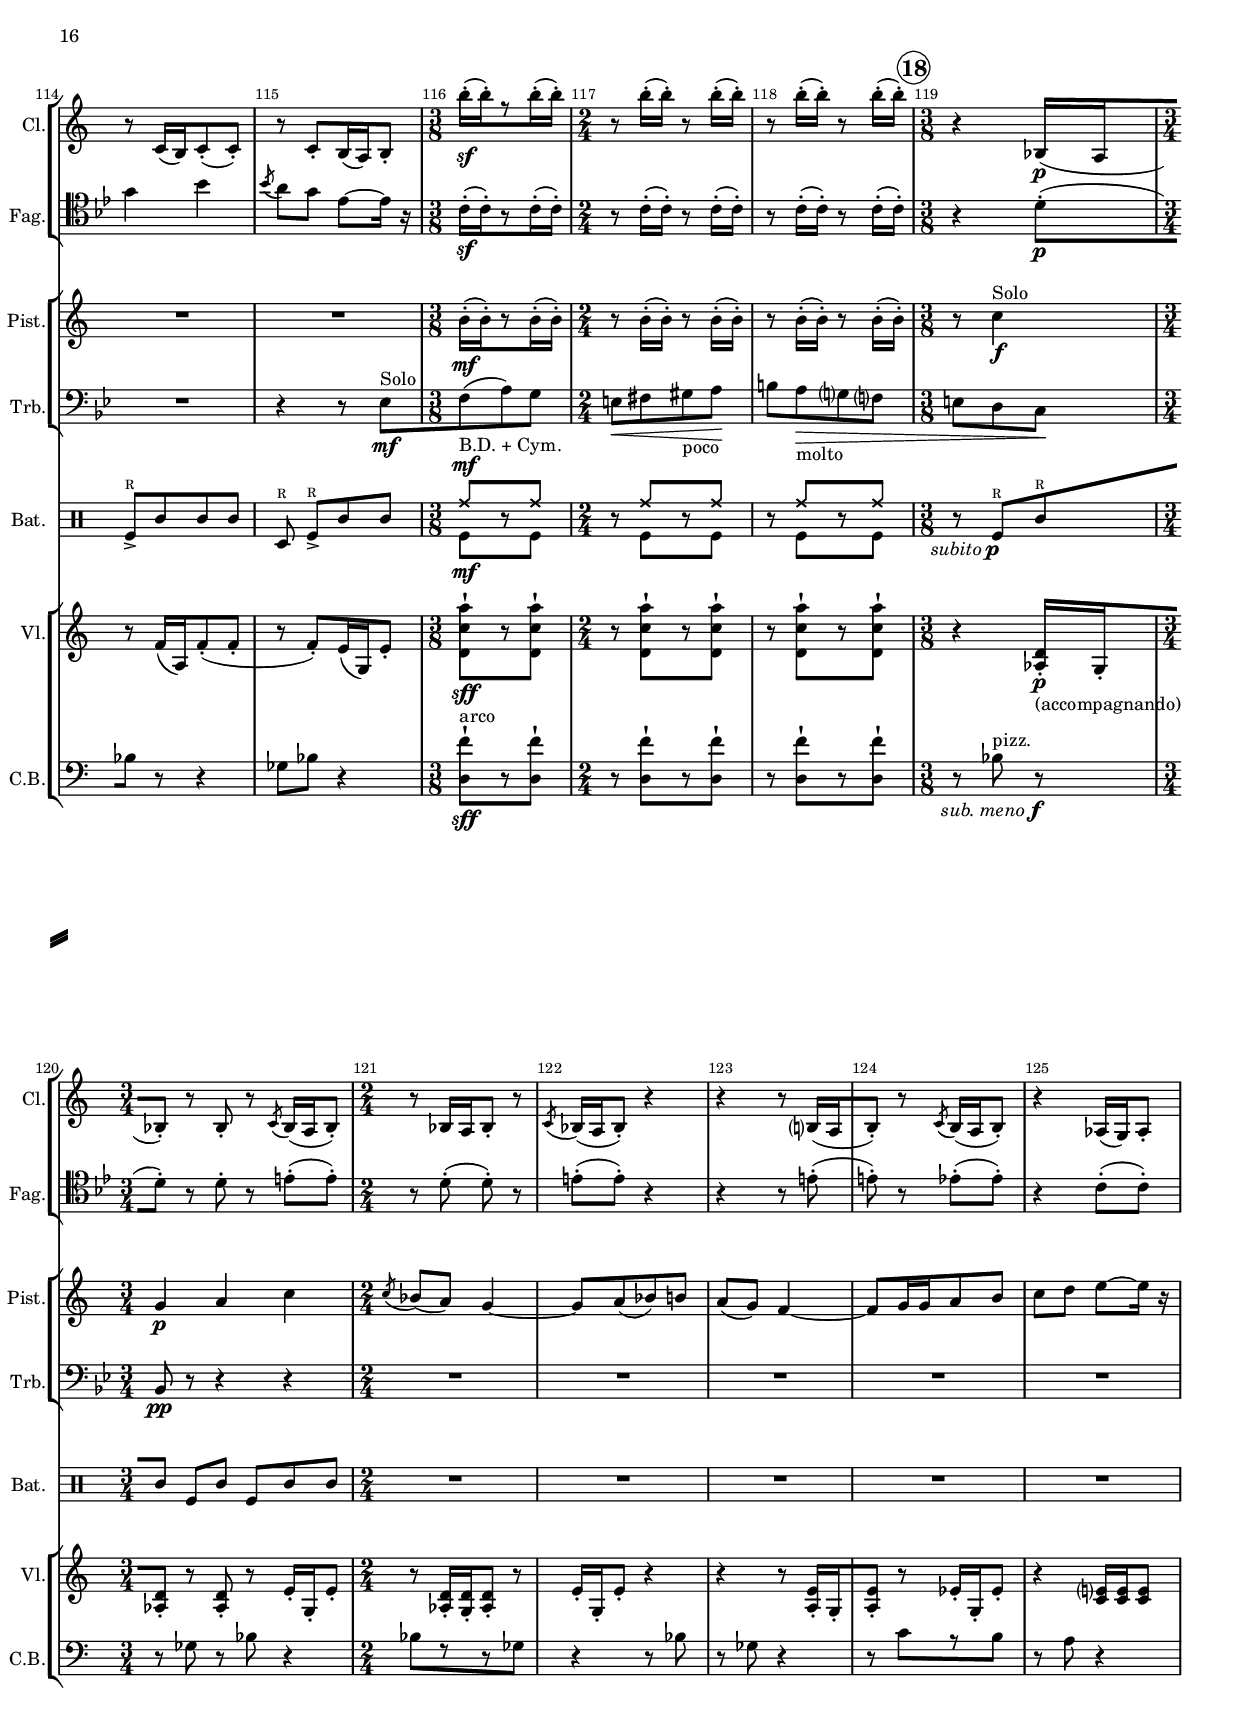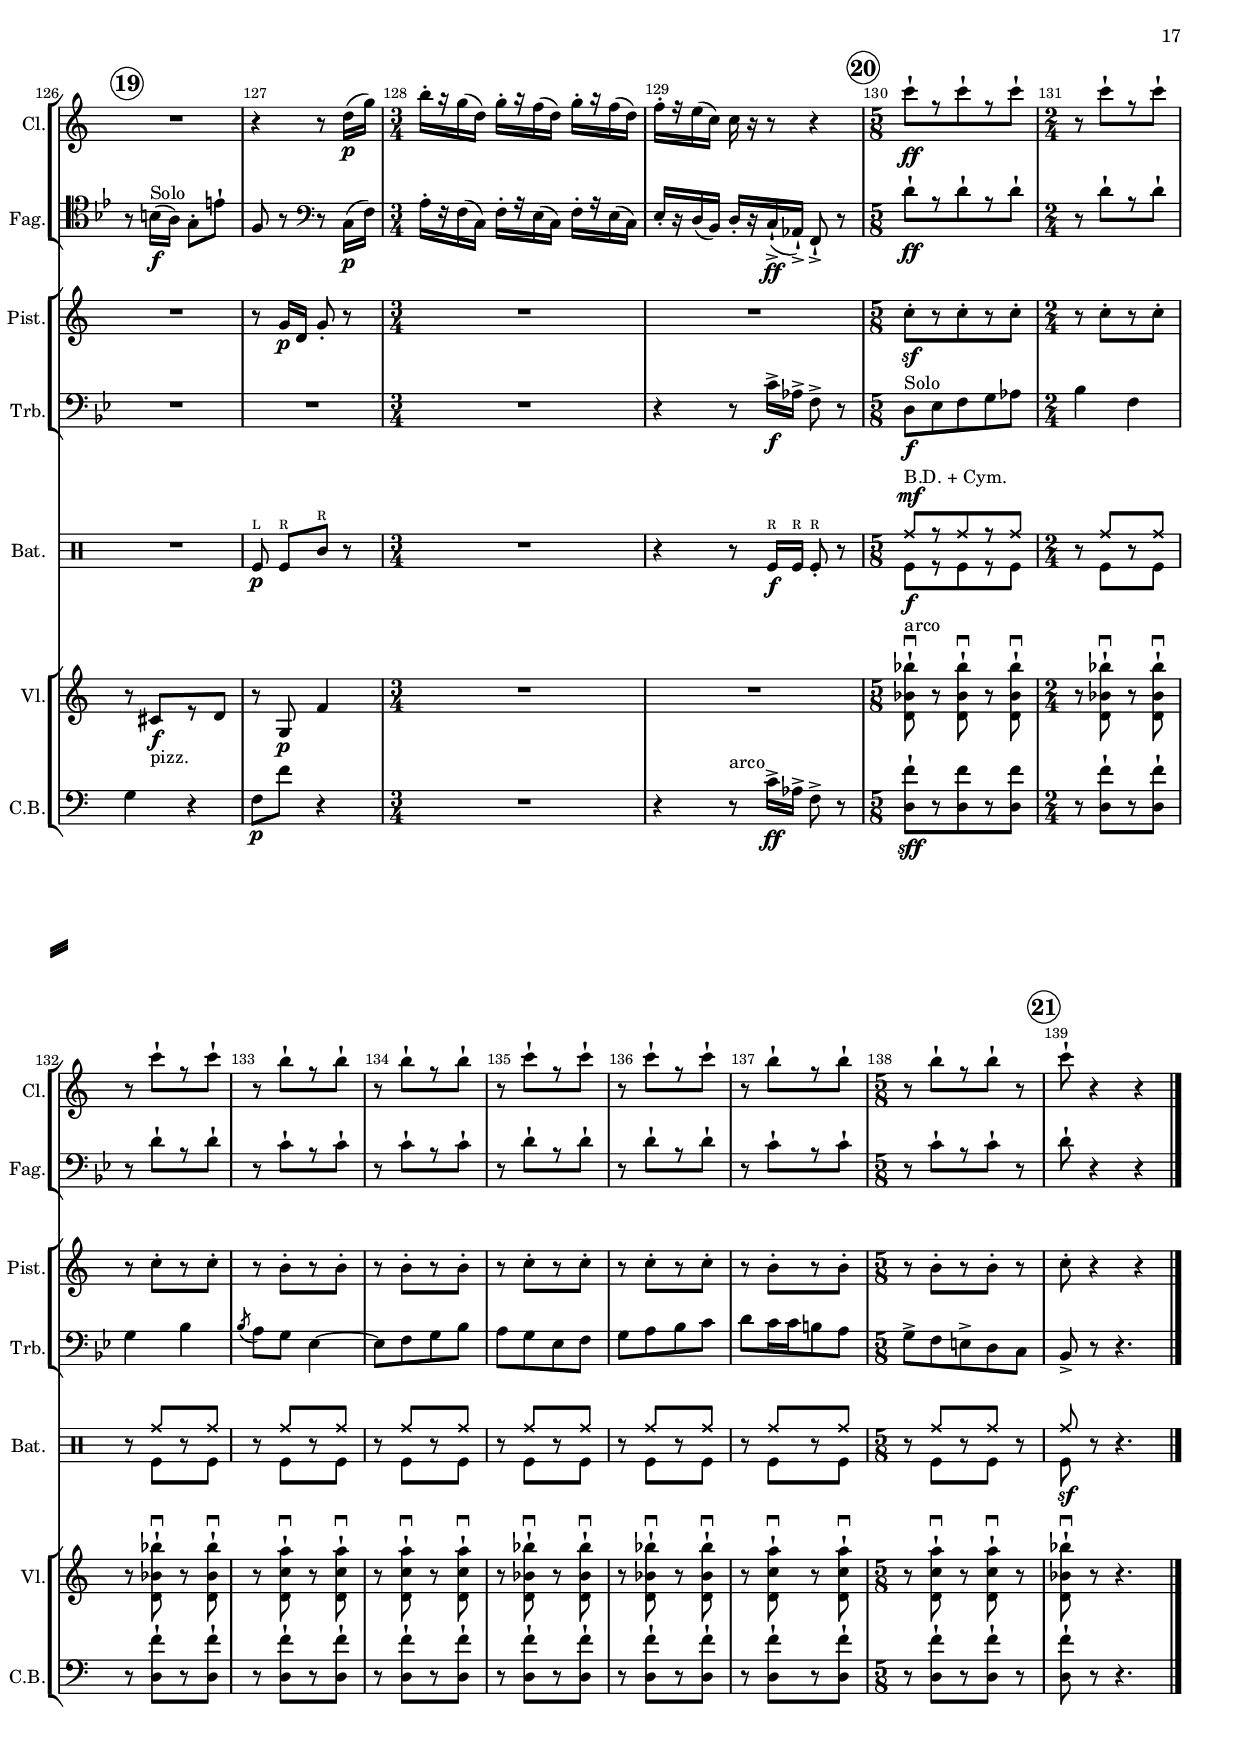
\version "2.17.0"
\include "functions.ly"

\header {
	title = "The Soldier's Tale Suite"
	subtitle = "Part 1 / Introduction"
	composer = "Igor Stravinsky"
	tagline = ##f
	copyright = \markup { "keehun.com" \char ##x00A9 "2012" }
}

\layout {
  \context { 
    \RemoveEmptyStaffContext 
    % To use the setting globally, uncomment the following line:
    % \override VerticalAxisGroup #'remove-first = ##t
	\override Beam #'breakable = ##t
  }
}


#(set-global-staff-size 16)

\paper {
	system-system-spacing #'basic-distance = #26
	between-system-padding = #5
	
	system-separator-markup = \slashSeparator
	indent = 3\cm
	
	scoreTitleMarkup = \markup {
	      \fill-line {
	        \null
	        \fontsize #2 \bold \fromproperty #'header:piece
	        \fromproperty #'header:opus
		}
	}
}

pocoSFesubP = \markup { \whiteout \pad-markup #0.5 { poco \dynamic sf e sub. \dynamic p} }
subP = #(make-attr-dynamic-script "sub." "p" "")
pocoSF = #(make-attr-dynamic-script "poco" "sf" "")
subMenoF = #(make-attr-dynamic-script "sub. meno" "f" "")
subPPP = #(make-attr-dynamic-script "sub." "ppp" "")

trumpetMarch = \relative a' { 
	\tempo 4 = 112
	r8. aes16\f bes8.(c16) |
	bes8-.[ aes-. bes-. cis-. ] |
	b4-. a-. |			\mark \default						% Rehearsal No. 1 
	g8-. r8 r4 |
	R2 |
	r4 g8.-> f16 |
	e8. [ d16 e8 f8\> ] |
	g8 a8 \! r4 |	
	R2 |				\mark \default						% Rehearsal No. 2
	r4 r8 g~ |
	g8. f16 g4~ |
	g8. a16 g8 f |
	\time 3/4
	e8. [f16 g8 a g f] | 
	\time 2/4
	e d~ d c |
	\time 3/8
	d e f | 
	g4 g8~ |				\mark \default					% Rehearsal No. 3
	\time 2/4
	g2 |
	R2 |
	\time 3/8
	r8 c,16->-\pocoSF e-\subP g c
	\time 3/4
	a fis d a g' e c8~ c r8 |
	c'4-\f-> c c8. b16
	\time 3/8
	ais8 gisis ais |
	r8 b16 b b8~ |		\mark \default					% Rehearsal No. 4
	\time 2/4
	b8 r8 r4 |
	r4 r8 g16 g |
	g b d g e cis a e |
	d' b g8 r4 |
	R2 |					\mark \default					% Rehearsal No. 5
	\time 3/4
	R2. |
	\time 2/4
	R2 * 3 |
	d'4-\mf^\markup{"Solo"} e8. f16 |
	e8.\> d16 c4\! |
	R2 |
	\time 3/4
	d2.~ |				\mark \default 					% Rehearsal No. 6
	\time 2/4
	d8 r8 d8. e16 |
	<<d2( { s8 s s\< s }>> | |
	c16-.->) r16\! r8 d8. e16 |
	d4 e4 f8. a,16 d8 r8 |
	R2 | 					\mark \default				% Rehearsal No. 7
	f,16->\f\> f e8 d c\! |
	\time 3/8
	d8 e f |
	\time 2/4
	g8 r8 r4 |
	\time 3/4
	r4 r4 r8 f16\f f |
	\time 2/4
	e8-. d4-> c8-. |
	\time 3/8
	d8->( e\<) f-.\! |		\mark \default				% Rehearsal No. 8
	\time 2/4
	d8-.-> r8 e'8.\f d16 |
	c8-. [b~ b16 r16 a8] |
	\time 3/8
	b->( c\<) d-.\! |
	\time 3/4
	e4-> e-> e8.-> d16 |
	c8 [b] a [b] c\< [d\!] |
	e-> [d] c [b~] b16 [r16 a8] |
	\time 3/8
	b->( c\<) d-. | 		\mark \default				% Rehearsal No. 9
	\time 2/4
	c8-.\! c16-. c-. c-. e-. g-. c-. |
	a-. fis-. d-. a-. g'-.-> e-. c8-. |
	\time 3/4
	R2. |
	\time 2/4
	R2 * 2 | 			\mark \default					% Rehearsal No. 10
	\time 3/8
	R4. |
	\time 2/4
	R2 |
	\time 3/8
	R4. |
	\time 3/4
	R2. |
	\time 3/8
	R4. |
	\time 3/4
	R2. |
	\time 3/8
	R4. |				\mark \default				% Rehearsal No. 11
	r8 a'4->-\f^\markup{"Solo"} |
	\time 3/4
	a-. a-. a8 gis |
	\time 3/8
	g fis g |
	\time 3/4
	gis4 gis a8 gis8 |
	\time 3/8
	g fis g |
	\time 3/4
	gis4 gis8 a gis g |
	\time 3/8
	fis f fis |	\break |		\mark \default				% Rehearsal No. 12
	\time 2/4
	g4 g8 fis |
	\time 3/8
	f e f |
	\time 2/4
	fis4 fis |
	\time 3/8
	f8 e f |
	\time 2/4
	fis4->\< fis->
	fis -> fis->\!		\mark \default				% Rehearsal No. 13
	R2 * 3 |			\mark \default				% Rehearsal No. 14
	R2 * 2 |
	d8-\mp r8 c8 r8 |
	R2 * 3 |			\mark \default				% Rehearsal No. 15
	R2 r8. cis16-.-\p-\< dis8-. fis-.\! |
	r4 d8-\p-. r8 |
	c-. r8 r4 \bar "|."
}

trumpetRoyal = \relative c' { 
	\tempo 4 = 112
	\time 5/8
	c'8-.[ r8 c-. r c-.] |
	\time 2/4
	r8 c-.[ r c-.] |
	r8 c-.[ r c-.] |
	r8 b-.[ r b-.] |
	r8 b-.[ r b-.] |
	r8 c-.[ r c-.] |
	r8 c-.[ r c-.] |
	r8 b-.[ r b-.] |
	\time 5/8
	r8 b-.[ r b-.] r8 |																	\mark \default		% Rehearsal No. 1
	c-. r8 g'^\markup{"Solo"}-\subMenoF[ g fis] |
	\time 2/4
	\times 4/5 {fis16[ g fis e c]} e4~ |
	e8[ g g fis] |
	\times 4/5 {fis16[ g fis e d]} \times 4/5 {e16[ fis e d a]} |
	\times 4/5 {d16[ e d c a]} c8 c16 g |												\mark \default		% Rehearsal No. 2
	c4. g8 |
	a8( c) b( g) |
	\time 5/8
	b4 g8[ a( c)]  |
	\time 3/4
	b8 b16 g16 b8[ g] a[( c)] |
	\time 5/8
	bes8 g a([ bes) b] |
	\time 3/4
	a( g) f[ r16 f16-.] g-. a-. b-. c-. |
	\time 2/4
	r8 d8-. r e-. |																		\mark \default		% Rehearsal No. 3
	R2 |
	r8 g,16\p d g8-. r8 |
	\time 3/4
	R2. |
	\time 2/4
	R2 |																				\mark \default		% Rehearsal No. 4
	r8 g'->\sf[ g-. fis-.] |
	\times 4/5 {fis16[\subMenoF g fis e c]} e4~ |
	e8 [g g fis] |
	\times 4/5 {fis16[ g fis e d]} \times 4/5 {e16[ fis e d a]} |
	\times 4/5 {d16[ e d c a]} c8 c16 g |												\mark \default		% Rehearsal No. 5
	\time 3/4
	c4. c4.\p->~ |
	\time 2/4
	c2~ |
	c2 |
	r8 c4. |
	r8 c4.~ |
	c8[ b( c) d-.]
	e16\(( f) g8~ g8\) f-.^\markup{\italic "leggierissimo"} |
	e8-.[ \times 2/3 {d16\(( e d)]} c8-.\)[ \times 2/3 {bes16( c bes)]} |				\mark \default		% Rehearsal No. 6
	R2 * 2 |
	\time 3/4
	R2. |
	\time 3/8
	R4. |																				\mark \default		% Rehearsal No. 7
	\time 2/4
	r4 r8 \acciaccatura{e8^\markup{"Solo"}} f8\p |
	r8 \acciaccatura{e8} f8 r8 \acciaccatura{e8} f8 |
	\times 4/6 {e16( f e cis b c)} a8 r8 |
	R2 * 3 |
	r4 \times 4/6 {e'16( fis gis fis e cis)} |
	\times 2/3 {b16->( cis b} a8) r4 |													\mark \default		% Rehearsal No. 8
	R2 * 2 |
	r8 d-.[ fis-. a-.] |
	\times 4/5 {a16( gis e) e gis(} e4) |
	R2 |
	\time 3/8
	R4. |
	\time 2/4
	R2 |
	\time 3/4
	R2. |
	\time 2/4
	R2	|																				\mark \default		% Rehearsal No. 9
	\time 3/4
	R2. |
	\time 3/8
	R4. |
	\time 2/4
	R2 |
	\time 3/4
	R2. * 4 |																				\mark \default		% Rehearsal No. 10
	r4 r8 g\f[ g fis] |
	\times 2/3 {fis16\(( g fis)} e8-.\) r8 g\f[ g fis] |
	\times 2/3 {fis16\(( g fis)} e8-.\) r8 g\f[ g fis] |
	\times 2/3 {fis16\(( g fis)} e8-.\) r8 g\f[ g fis] |
	\time 2/4
	\times 4/5 {fis16 g fis e d} \times 4/5 {e fis e d a} |
	\times 4/5 {d e d c a} c8[ c16 g16] |												\mark \default		% Rehearsal No. 11
	\time 5/8
	c8~ c16 r16 aes8\mf->([^\markup{\italic cantabile} bes) c] |
	\time 2/4
	d4 f4 |
	ees4 c4 |
	d8-.[ c16->( bes] aes4~ |
	\time 3/8
	aes8)[ bes( c] |
	\time 2/4
	d-.)[ cis16( b16 g8)] r8
	\time 5/8
	R1 * 5/8 |
	\time 2/4
	r4 r8 c,16-.\f^\markup{\italic "secco"} d16 |										\mark \default		% Rehearsal No. 12
	c8-.[ c16-| d-|] c8-|[ c16-| d-|] |
	c16-|[ d16-| b8\>~] b16\p r16 r8 |
	\time 5/8
	R1 * 5/8 |
	\time 4/8
	R2 |
	\time 5/8
	ees16(\p[ f16) ees8-.] ees16([ f16) ees8-.] ees16([ f16)] |
	\time 2/4
	ees16([ f16) ees16( f16)] ees16([ f16) ees16( f16)] |								\mark \default		% Rehearsal No. 13
	\time 5/8
	d4 ees16([ f16)] ees16([ f16)] ees16([ f16)] |
	\time 3/8
	ges16([ aes16) bes8-.] r8 |
	\time 2/4
	R2 |
	\time 3/4
	r8 dis16( b) cis16-.[ b-. a-. b-.] cis8-. r8 |
	\time 6/8
	fis,16\f\>[ fis16 fis8 fis16 fis16 fis8] r8 r8 |									\mark \default		% Rehearsal No. 14
	\time 2/4
	\grace {s16 s s s s} r8 g'16\f-> g16-. g4-> |
	\grace {s16 s s s s} r8 g16\f-> d16-. g4-> |
	\times 4/5 {g16( d) b b( d)} g8 g16( d) |
	g8^\markup{"Solo"} g g16( d b) d-. |
	\time 3/8
	g16([ d16) g8 g8] |																	\mark \default		% Rehearsal No. 15
	\time 2/4
	r8 d,-.-\subPPP[ d-. d-.] |
	r8 d-.[ d-.] r8 |
	\time 5/8
	r8 d-.[ d-. d-.] r8 |
	\time 2/4
	r8 d-.[ d-. d-.] |
	r4 d8-.[ d-. |
	\time 3/8
	d-. d-.] r8 | 																		\mark \default		% Rehearsal No. 16
	\time 4/8
	e'16-.\f-\markup{"Less than woodwinds"} e-. e8-. r4 |
	\time 3/8
	e8-.[ r e-.] |
	\time 4/8
	r8 d8-.[ r d-.] |
	\time 5/8
	r8 d8-.[ r d-.] r8 |
	\time 2/4
	e8-. g[^\markup{"Solo"}-\subMenoF g fis]
	\times 4/5 {fis16[ g fis e c]} e4~ |
	e8[ g g fis] |
	\times 4/5 {fis16[ g fis e d]} \times 4/5 {e16[ fis e d a]} |
	\times 4/5 {d16[ e d c a]} c8 c16 g |												\mark \default		% Rehearsal No. 17
	\time 5/8
	c8~ c16 r16 r8 r4 |
	\time 2/4
	R2 * 3 |
	\time 3/8
	b16-.([\mf b16-.) r8 b16-.( b16-.)] |
	\time 2/4
	r8 b16-.( b16-.) r8 b16-.( b16-.) |
	r8 b16-.( b16-.) r8 b16-.( b16-.) |													\mark \default		% Rehearsal No. 18
	\time 3/8
	r8 c4\f^\markup{"Solo"} |
	\time 3/4
	g4\p a c |
	\time 2/4 |
	\acciaccatura {c8} bes8( a8)  g4~ | % \acciaccatura {c8}
	g8[ a( bes) b] |
	a8( g) f4~ |
	f8[ g16 g16 a8 b8] |
	c8 d8 e8~ e16 r16 |																	\mark \default		% Rehearsal No. 19
	R2 |
	r8 g,16\p d16 g8-. r8 |
	\time 3/4
	R2. * 2|																				\mark \default		% Rehearsal No. 20
	\time 5/8
	c8-.\sf[ r c-. r c-.] |
	\time 2/4
	r8 c-.[ r c-.] |
	r8 c-.[ r c-.] |
	r8 b-.[ r b-.] |
	r8 b-.[ r b-.] |
	r8 c-.[ r c-.] |
	r8 c-.[ r c-.] |
	r8 b-.[ r b-.] |
	\time 5/8
	r8 b-.[ r b-.] r8 |
	c-. r4 r4 \bar "|."
}

pocoSF = #(make-attr-dynamic-script "poco" "sf" "")
subPPP = #(make-attr-dynamic-script "sub." "ppp" "")
subF = #(make-attr-dynamic-script "sub." "f" "")

tromboneMarch = \relative c { 
	\tempo 4 = 112
	r8. des'16\f c8.(bes16) |
	aes8-.[ a-. bes-. b-. ] |
	c4-. e,-. |						\mark \default 			% Rehearsal No. 1
	g,8-. r8 r4 |
	R2 |
	r4 cis'8.-> b16 |
	a8. [ g16 fis8 e8\> ] |
	fis8 g8 \! r4 |
	R2 |							\mark \default			% Rehearsal No. 2
	r4 r8 a~ |
	a8. b16 cis4~ |
	cis8. b16 a8 g |
	\time 3/4
	fis8. [e16 fis8 g a b] | 
	\time 2/4
	a g~ g fis |
	\time 3/8
	e fis g |
	a4 a8~ |						\mark \default			% Rehearsal No. 3
	\time 2/4
	a8 r8 r4 | 
	R2 |
	\time 3/8
	R4. |
	\time 3/4
	R2. |
	fis'4->-\f fis fis8. f16 |
	\time 3/8
	fis8 f fis |
	r8 ees16 ees ees8~ | 			\mark \default			% Rehearsal No. 4
	\time 2/4
	ees8 r8 r4 |
	R2*4 | 							\mark \default			% Rehearsal No. 5
	\time 3/4
	R2. |
	\time 2/4
	R2*6 |
	\time 3/4
	R2. |							\mark \default			% Rehearsal No. 6
	\time 2/4
	R2*6 |							\mark \default			% Rehearsal No. 7
	R2 |
	\time 3/8
	R4. |
	\time 2/4
	R2 |
	\time 3/4
	R2. |
	\time 2/4
	R2 |
	\time 3/8
	R4. |							\mark \default			% Rehearsal No. 8
	\time 2/4
	r4 e,8.-\mf cis16 |
	d8-. [a~ a16 r16 e'8] |
	\time 3/8
	a,8-> d\< cis-.\! |
	\time 3/4
	e8 r8 r4 e8.-> cis16 |
	d8 [a] fis [b] dis\< [fis\!] |
	b-> [g] d [b~] b16[ r16 e8] |
	\time 3/8
	b-> d cis-. |					\mark \default			% Rehearsal No. 9
	\time 2/4
	a'4-> a-> |
	a-> r4 |
	\time 3/4
	R2. |
	\time 2/4
	R2 * 2 |						\mark \default			% Rehearsal No. 10
	\time 3/8
	r8^\markup{"Solo"} fis'4->-\mf |
	\time 2/4
	fis-> fis8 f |
	\time 3/8
	e dis e |
	\time 3/4
	eis4 eis8.-> fis16 eis8 e |
	\time 3/8
	dis cisis dis |
	\time 3/4
	e4-> e-> r4 |
	\time 3/8
	R4. |							\mark \default			% Rehearsal No. 11
	r8 dis4->-\f |
	\time 3/4
	dis-> dis-> dis8 d |
	\time 3/8
	dis d dis |
	\time 3/4
	bis4 bis dis8 d |
	\time 3/8
	dis d dis |
	\time 3/4
	d4 dis8 cis d c |
	\time 3/8
	d c ees |		\break |				\mark \default			% Rehearsal No. 12
	\time 2/4
	cis4 d8 b |
	\time 3/8
	cis c d |
	\time 2/4
	cis4 cis |
	\time 3/8
	cis8 c d |
	\time 2/4
	c4->\< c-> |
	c-> c->\! |						\mark \default			% Rehearsal No. 13
	R2 * 3 |						\mark \default			% Rehearsal No. 14
	R2 * 2 |
	r4 c,,8-\mp r8 |
	R2 * 3 |						\mark \default			% Rehearsal No. 15
	R2 * 3 |
	c8-.-\p r8 r4 \bar "|."
}

tromboneRoyal = \relative c { 
	\tempo 4 = 112
	\time 5/8
	d8\f^\markup{"Solo"}[ ees f g aes] |
	\time 2/4
	bes4 f |
	g bes |
	a8 g ees4~ |
	ees8[ f g bes ] |
	a[ g ees f] |
	g[ a bes c] |
	d[ c16\< c16 b8 a] |
	\time 5/8
	g[ f e-\markup{"molto"} d c\!] |	\mark \default		% Rehearsal No. 1
	bes8-| r8 r4. |
	\time 2/4
	R2 *4 |							\mark \default		% Rehearsal No. 2
	R2 *2 |
	\time 5/8
	R1 * 5/8 |
	\time 3/4
	R2. |
	\time 5/8
	R1 * 5/8 |
	\time 3/4
	r4 r8 f'8[ g a] |
	\time 2/4
	bes4 c8~ c16 r16 |				\mark \default		% Rehearsal No. 3
	R2 * 2 |
	\time 3/4
	R2. |
	\time 2/4
	R2 |							\mark \default		% Rehearsal No. 4
	r8 bes,-.-\pocoSF r4 |
	R2 * 4 |							\mark \default		% Rehearsal No. 5
	\time 3/4
	r4 r8 e(\p[\< fis gis)\!] |
	\time 2/4
	ais4-- gis-- |
	g16 r16 r8 r4 |
	r8 e8[\<( fis gis)\!] |
	r8 a8[\<( b cis)\!] |
	dis4--\< e-- |
	f8\>([ ees d)\!] r8 |
	r8 des-.[ c-. b-.] |			\mark \default		% Rehearsal No. 6
	R2 * 2 |
	\time 3/4
	R2. |
	\time 3/8
	r8 r8 c,,16-. r16 |				\mark \default		% Rehearsal No. 7
	\time 2/4
	R2 * 7 |
	r4 r8 d'8-.\sf^\markup{\italic "staccatissimo"} |	\mark \default		% Rehearsal No. 8
	g8-. r8 r4 |
	R2 * 4 |
	\time 3/8
	R4. |
	\time 2/4
	\times 4/5 {a16 cis e cis a} e8~ e16 r16 |
	\time 3/4
	R2. |
	\time 2/4
	r4 r8 e16-.->\f c-. |								\mark \default		% Rehearsal No. 9
	\time 3/4
	a8-. r8 r4 r4 |
	\time 3/8
	R4. |
	\time 2/4
	R2 |
	\time 3/4
	R2. * 4 |												\mark \default		% Rehearsal No. 10
	r4 r8 bes8-|\f[ r8 bes-|] |
	r8 bes8-|[ r8 bes-| r8 bes-|] |
	r8 bes8-|[ r8 bes-| r8 bes-|]
	r8 bes8-|[ r8 bes-|] r4 |
	\time 2/4
	R2 * 2 |												\mark \default		% Rehearsal No. 11
	\time 5/8
	r8 aes8-.\mf[ r aes'-.] r |
	\time 2/4
	ges,8-.[r ges'-.] r8 |
	aes,8-.[r aes'-.] r8 |
	ges,8-.[r ges'-.] r8 |
	\time 3/8
	aes,8-.[r aes'-.] |
	\time 2/4
	r8 g,-.[ r g'-.] |
	\time 5/8
	r8 f,-.[ r f'-.] r8 |
	\time 2/4
	e,-.[ r e'-.] r8 |									\mark \default		% Rehearsal No. 12
	R2 * 2 |
	\time 5/8
	R1 * 5/8 |
	\time 4/8
	R2 |
	\time 5/8
	R1 * 5/8 |
	\time 2/4
	R2 |												\mark \default		% Rehearsal No. 13
	\time 5/8
	R1 * 5/8 |
	\time 3/8
	R1 * 3/8 |
	\time 2/4
	R2 |
	\time 3/8
	R2. |
	\time 6/8
	ees8\f\>[ des c bes\!] r8 r8 |						\mark \default		% Rehearsal No. 14
	\time 2/4
	\grace {s16 s s s s} r8 f'16->\f f-. f4-> |
	\grace {s16 s s s s} r8 f16-> f-. f4-> |
	\times 4/6 {b,16( c des_\markup{"gliss."} d ees e)} f8[ r16 c16] |
	f8 f8 \times 4/6 {b16( c des_\markup{"gliss."} d ees e)} |
	\time 3/8
	f16[ f16 f8 f]  |									\mark \default		% Rehearsal No. 15
	\time 2/4
	r8 aes,-.-\subPPP[ aes-. aes-.] |
	r8 aes-.[ aes-.] r8 |
	\time 5/8
	r8 aes-.[ aes-. aes-.] r8 |
	\time 2/4
	r8 aes-.[ aes-. aes-.] |
	r4 aes8-.[ aes-. |
	\time 3/8
	aes-. aes-.] r8 |									\mark \default		% Rehearsal No. 16
	\time 4/8
	d,-\subF^\markup{"Solo"}[ ees f g] |
	\time 3/8
	aes[ bes c] |
	\time 4/8
	d[ c b a] |
	\time 5/8
	g[ f e d c] |
	\time 2/4
	bes r8 r4 |
	R2 * 4 |												\mark \default		% Rehearsal No. 17
	\time 5/8
	R1 * 5/8
	\time 2/4
	R2 * 2 |
	r4 r8 ees8\mf^\markup{"Solo"}[ |
	\time 3/8
	f( a) g]
	\time 2/4
	e[\< fis gis_\markup{"poco"} a\!] |
	b[ a\>_\markup{"molto"} g f]						\mark \default		% Rehearsal No. 18
	\time 3/8
	e[ d c\!]
	\time 3/4
	bes8\pp r8 r4 r4 |
	\time 2/4
	\acciaccatura {s8} R2 * 5 |												\mark \default		% Rehearsal No. 19
	R2 * 2 |
	\time 3/4
	R2. |
	r4 r8 c'16\f-> aes-> f8-> r8 |						\mark \default		% Rehearsal No. 20
	\time 5/8
	d\f^\markup{"Solo"}[ ees f g aes] |
	\time 2/4
	bes4 f |
	g bes |
	\acciaccatura{bes8} a8 g ees4~ |
	ees8[ f g bes] |
	a[ g ees f] |
	g[ a bes c] |
	d[ c16 c16 b8 a] |
	\time 5/8
	g[-> f e-> d c] |
	bes-> r8 r4. \bar "|."
}

sfsubitodim = \markup { \whiteout \pad-markup #0.5 { \dynamic sf subito dim.}}

subF = #(make-attr-dynamic-script "sub." "f" "")
subFF = #(make-attr-dynamic-script "sub." "ff" "")
subMenoF = #(make-attr-dynamic-script "sub. meno" "f" "")

clarinetMarch = \relative a' { 
	\tempo 4 = 112
	R2 |
	R2 |
	r4 c,\f-. |			\mark \default						% Rehearsal No. 1 
	d8-. r8 r4 |
	R2*5 |				\mark \default						% Rehearsal No. 2
	R2*3 |
	\time 3/4
	R2. | 
	\time 2/4
	R2 |
	\time 3/8
	R4.*2 |				\mark \default						% Rehearsal No. 3
	\time 2/4
	R2*2 |
	\time 3/8
	R4. |
	\time 3/4
	R2.*2 |
	\time 3/8
	R4.*2 |				\mark \default						% Rehearsal No. 4
	\time 2/4
	r4 gis,8.->-\sfsubitodim g16 |
	fis8-. f-. fis-. r8 |
	R2 |
	r8 g16-\mf b-. d-. g-. e-. cis-. |
	a-. e-. d'-. b-. r8 g16-. g-. | 	\mark \default						% Rehearsal No. 5
	\time 3/4
	g8-. r8 r4 g''~\p |
	\time 2/4
	g2~ |
	g2~ |
	g8 g16 g c16-.(g-. e-. c-.) |
	c8~ c16 r16 r4 |
	R2 * 2|
	\time 3/4
	R2. | 				\mark \default						% Rehearsal No. 6
	\time 2/4
	d,4-\mf f8. a16 | 
	<<e2( { s8 s s s\< }>> |
	d16-.->) r8.\! f8. a16 |
	\slurDown
	e8--( r8 d--) r8 |
	f16-.-> c-. a-. f-. c'8-. r8 |
	r8 c16-\f c c8 c16 c | \mark \default					% Rehearsal No. 7
	c8 r8 r4 |
	\time 3/8
	r4 g''16-.-\f b-. |
	\time 2/4
	d-.-> g-. e-. cis-. a-.-> e-.\> d'-. b-.\! |
	\time 3/4
	g-.\< b-. d-. g-.\! e-.-> cis-. a-. e-. d'-.-> b-. g8-. |
	\time 2/4
	R2 |
	\time 3/8
	R4. |				\mark \default						% Rehearsal No. 8
	\time 2/4
	r4 g8.-\f f16 |
	e8-. [d~ d16 r16 c8] |
	\time 3/8
	d->^( e\<) f-.\! |
	\time 3/4
	g4-> g-> g8.-> f16 |
	e8 [d] e [f] g\< [a\!] |
	g-> [f] e [d~] d16 [r16 c8] |
	\time 3/8
	d->( e\<) f-. |		\mark \default						% Rehearsal No. 9
	\time 2/4
	g4-> g->\! |
	g-> r4 |
	\time 3/4
	R2. |
	\time 2/4
	R2 * 2 |			\mark \default						% Rehearsal No. 10
	\time 3/8
	r8^\markup{"Solo"} a'4-> |
	\time 2/4
	a-> a8 gis |
	\time 3/8
	g fis g
	\time 3/4
	gis4 gis8.-> a16 gis8 g |
	\time 3/8
	fis f fis |
	\time 3/4
	g4-> g-> r4 |
	\time 3/8
	R4. |				\mark \default						% Rehearsal No. 11
	r8 a4->-\fff |
	\time 3/4
	a4-> a-> a8 gis
	\time 3/8
	g fis g |
	\time 3/4
	gis4 gis4 a8 gis8 |
	\time 3/8
	g fis g |
	\time 3/4
	gis4 gis8 a gis g |
	\time 3/8
	fis f fis |	\break |		\mark \default						% Rehearsal No. 12
	\time 2/4
	g4 g8 fis |
	\time 3/8
	f e f |
	\time 2/4
	fis4 fis |
	\time 3/8
	f8 e f |
	\time 2/4
	fis4->\< fis-> |
	fis-> fis->\! |		\mark \default						% Rehearsal No. 13
	R2 * 3 |			\mark \default						% Rehearsal No. 14
	r8. a,,,16-\mf[ gis8-. fis-.] |
	e-. f-. g--~ g16 r16 |
	a8-\mf r8 bes r8 |
	R2 * 3 |			\mark \default						% Rehearsal No. 15		 % Percussion Solo "Ad lib." 
	R2 |
	R2 |
	r4 a8-.-\p r8
	bes-. r8 r4 \bar "|."
}

clarinetRoyal = \relative b' { 
	\tempo 4 = 112
	c'8-|-\ff [r c-| r c-|] |
	\time 2/4
	r8 c-| [r c-|] |
	r8 c-| [r c-|] |
	r8 b-| [r b-|] |
	r8 b-| [r b-|] |
	r8 c-| [r c-|] |
	r8 c-| [r c-|] |
	r8 b-| [r b-|] |
	\time 5/8
	r8 b-| [r b-|] r |		\mark \default				% Rehearsal No. 1
	c-| c,,-.-\subMenoF [c-. c-.] r8 |
	\time 2/4
	c-. r8 r8 c-.[ |
	c-. c-.] r8 c-. |
	r4 c8-.[ c-. |
	c-.] r8 c-. r8 |		\mark \default				% Rehearsal No. 2
	r8 c-.[ c16( b) c8-.] |
	r8 c16[( b) c8-. c8-.] |
	\time 5/8
	r8 c-. [c16( b) c8-.] r8 |
	\time 3/4
	c16[( b) c8-.~ c-.] r8 c-.[ c16( b) |
	\time 5/8
	c8-. ] r8 c16[( b) c8-.~ c-.] |
	\time 3/4
	r8 c8-.[ b16( a) b8-.] b16[( a) b8-. |
	\time 2/4
	b8-.] r8 aes16[( g) aes8-.] |	\mark \default		% Rehearsal No. 3
	R2 |
	R2 |
	\time 3/4
	R2. |
	\time 2/4
	r4 r8 d16-> bes-> |				\mark \default		% Rehearsal No. 4
	g8->[ c'-\sff-|] c,-.-\markup{"sub. meno" \dynamic f}[ c-. |
	c-.] r8 c-. r8 |
	r8 c-.[ c-. c-.] |
	r8 c-. r4 |
	c8-.[ c-. c-.] r8 |				\mark \default		% Rehearsal No. 5
	\time 3/4
	c-. r8 r8 b-\p\<[(cis dis\!)]
	\time 2/4
	f4 ees |
	d16 a d8~ d4 |
	r8 b\<[(cis dis\!)] |
	r8 fis,\<[(gis ais\!)] |
	bis4--\< cis--\! |
	d8[(\> c b\!]) r8 |
	r8 b-.[ a-. aes-.] |			\mark \default		% Rehearsal No. 6
	r8 bes-.[ r8 c-.] |
	r8 bes-.[ r8 c-.] |
	\time 3/4
	r8 bes-.[ r8 c-. r8 bes-.] |
	\time 3/8
	f r8 r8 |						\mark \default		% Rehearsal No. 7
	\time 2/4 % Marked (4/8)
	R2 |
	R2 |
	r4 r8^\markup{"Solo"} \acciaccatura{ e''16[ g16]} f16^>-\p_\>( e~ |
	e4.)\! \acciaccatura {g8} f^>\>~ |											%% FIX!!!
	f4.\!  \acciaccatura {g8}  f^>\>~ |
	f8[\!  \acciaccatura {e16[ g16]} f16->( e16\>~] e4 \!) |
	\times 4/5 {d16->(-\subF[ e f e d]} e16 ) r16 d,8[(\< |
	cis16\sf]) r16 r8 r4 |			\mark \default		% Rehearsal No. 8
	r4 \times 4/7 {a'16\f\<([ b cis d e fis g]} |
	\times 4/6 {a\!)[ fis( d a d fis]} a4~ |
	a8) g,,16-.[ a-. b-. cis-.] r8 |
	R2 |
	r8 a'16\mf(\< b c8-.) d-. |
	\time 3/8
	e16-. fis g8-.\! r8 |
	\time 2/4
	R2 |
	\time 3/4
	R2. |
	\time 2/4
	R2 |							\mark \default		% Rehearsal No. 9
	\time 3/4
	R2. |
	\time 3/8
	R4. |
	\time 2/4
	R2 |
	\time 3/4
	R2. |
	R2. |
	R2. |
	R2. |							\mark \default		% Rehearsal No. 10
	r4 r8 c,-|\ff[ r8 c-|] |
	r8 c-|[ r8 c-| r8 c-|] |
	r8 c-|[ r8 c-| r8 c-|] |
	r8 c-|[ r8 c-|] r8 c,-. |
	\time 2/4
	r4 c8-.[ c-. |
	c-.] r8 c-. r8 |				\mark \default		% Rehearsal No. 11
	\time 5/8
	r4 c8-|\mf[ r8 d-|] |
	\time 2/4
	r8 bes-|[ r8 c-|] |
	r8 c-|[ r8 d-|] |
	r8 bes-|[ r8 c-|] |
	\time 3/8
	r8 c-|[ r8 |
	\time 2/4
	d-|] r8 b-|[ r8 |
	\time 5/8
	cis-|] r8 a-|[ r8 b-|] |
	\time 2/4
	r8 aes-| r4 |					\mark \default		% Rehearsal No. 12
	R2 |
	c16-.\f d-. b8~( b8\< c\! |
	\time 5/8
	d4~ d4.\>~ |  % -\markup{"dim."}
	\time 4/8
	d2)\! |
	\time 5/8
	d8-| r d-| r d-|	|
	\time 2/4
	r8 d-| r d-|	|				\mark \default		% Rehearsal No. 13
	\time 5/8
	r8 d-| r8 d-| r8 |
	\time 3/8
	r4 b'16\(( cis16) |
	\time 2/4
	dis8-.\)[ cis-. b-. cis-.] |
	\time 3/4
	dis8-. r8 r4 r8 cis16\ff a16 |
	\time 6/8
	a16\>[ d,16 a'8] a16 [d,16 a'8\!] r8 r8 | \mark \default	% Rehearsal No. 14
	\time 2/4
	\grace {s16 s s s s} R2 |
	\grace {s16 s s s s} R2 |
	\times 4/6 {g16(\f b d g b d)} g8-> g16( d16) |
	g8 r8 \times 4/6 {g,,16( b d g b d}
	\time 3/8
	g16) d16 g8 r8 |				\mark \default		% Rehearsal No. 15
	\time 2/4
	d,4--\p( d-- |
	d-- d--) |
	\time 5/8
	r8^\markup{"Solo"} c8([ d ees f] |
	\time 2/4
	g4) g--( |
	g-- g--) |
	\time 3/8
	g8\<( a b)\! 					\mark \default		% Rehearsal No. 16
	\time 4/8
	c16->-\subFF c16-> c8-> r4 |
	\time 3/8
	c8-|[ r c-|] |
	\time 4/8
	r8 b-|[ r b-|] |
	\time 5/8
	r8 b-|[ r b-|] r8 |
	\time 2/4
	c-| c,,-.[-\subMenoF c-.] r8 |
	c-. r8 r8 c-.[ |
	c-. c-.] r8 c-. |
	r4 c8-.[ c-. 
	c-.] r8 c-. r8 |				\mark \default		% Rehearsal No. 17
	\time 5/8
	r8 c16([ b) c8-.( c-.)] r8 |
	\time 2/4
	c8-.[ c16( b16) c8-.] r8 |
	r8 c16[( b16) c8-.( c8-.)] |
	r8 c8-.[ b16( a16) b8-.] |
	\time 3/8
	b''16\sf-.[( b16-.) r8 b16-.( b16-.)] |
	\time 2/4
	r8 b16-.[( b16-.)] r8 b16-.[( b16-.)] |
	r8 b16-.[( b16-.)] r8 b16-.[( b16-.)] |	\mark \default % Rehearsal No. 18
	\time 3/8
	r4 bes,,16\p([ a16 |
	\time 3/4
	bes8-.)] r8 bes-. r8 \acciaccatura {c8} bes16([ a16 bes8-.)] |
	\time 2/4
	\grace {s8} r8 bes16[ a bes8-.] r8 |
	\acciaccatura {c8} bes16([ a16 bes8-.)] r4 |
	r4 r8 b16[( a16 |
	b8-.)] r8 \acciaccatura {c8} b16([ a16 b8-.)] |
	r4 aes16[( g16) aes8-.] |		\mark \default		% Rehearsal No. 19
	R2 |
	r4 r8 d'16\p( g) |
	\time 3/4
	b16-.[ r16 g( d)] g16-.[ r16 f( d)] g16-.[ r16 f( d)] |
	f16-.[ r16 e( c)] c16 r16 r8 r4 |		\mark \default		% Rehearsal No. 20
	\time 5/8
	c'8\ff-|[ r8 c-| r c-|] |
	\time 2/4
	r8 c-|[ r8 c-|] |
	r8 c-|[ r8 c-|] |
	r8 b-|[ r8 b-|] |
	r8 b-|[ r8 b-|] |
	r8 c-|[ r8 c-|] |
	r8 c-|[ r8 c-|] |
	r8 b-|[ r8 b-|] |
	\time 5/8
	r8 b-|[ r8 b-|] r8 |
	c-| r4 r4 \bar "|."
}

subFF = #(make-attr-dynamic-script "sub." "ff" "")
subMenoF = #(make-attr-dynamic-script "sub. meno" "f" "")
moltoFF = #(make-attr-dynamic-script "molto" "ff" "")

bassoonMarch = \relative c { 
	\tempo 4 = 112
	R2 |
	R2 |
	r4 e-. |			\mark \default 			% Rehearsal No. 1
	d8-. r8 r4 |
	R2*5 |				\mark \default			% Rehearsal No. 2
	R2*3 |
	\time 3/4
	R2. |
	\time 2/4
	R2
	\time 3/8
	R4. |
	R4. |				\mark \default			% Rehearsal No. 3
	\time 2/4
	r8 a'16-\p a a8 a16 a |
	a8 a16 a a8 a16 a |
	\time 3/8
	a16 r16 r8 r8 |
	\time 3/4
	R4*3 |
	R4*3 |
	\time 3/8
	R4. *2 |			\mark \default						% Rehearsal No. 4
	\time 2/4
	R2*5 |				\mark \default						% Rehearsal No. 5
	\time 3/4
	r4 r4 \clef tenor fis'8.^\markup{"Solo"}\mf e16 |
	\time 2/4
	fis4 fis8. e16 |
	fis8. [e16 d8. e16] |
	fis8 r8 r4 | cis4 d8. cis16 |
	d8.\> e16 fis4\! |
	R2 |
	\time 3/4
	dis8. e16 fis8. e16 dis8. cis16 | \mark \default		% Rehearsal No. 6
	\time 2/4
	b8 r8 r4 |
	R2*3 |
	r4 r8 e16-\f e |
	e8 e16 e e8 e16 e |				 \mark \default			% Rehearsal No. 7
	e8 r8 r4 |
	\time 3/8
	R4. |
	\time 2/4
	R2 |
	\time 3/4
	r4 r4 \clef bass r8 b16-\f b |
	\time 2/4
	a8-. gis4-> fis8-. |
	\time 3/8
	gis->( a\<) b-.\!				\mark \default			% Rehearsal No. 8
	\time 2/4
	a-.-> r8 cis8.-\f b16 |
	a8-. [gis~ gis16 r16 fis8] |
	\time 3/8
	gis8->( a\<) b-.\!
	\time 3/4
	cis4-> cis-> cis8.-> b16 |
	a8 [gis] fis [gis] a b |
	cis-> [b] a [gis~] gis16 [r16 fis8] |
	\time 3/8
	gis(-> a\<) b-> | 				\mark \default			% Rehearsal No. 9
	\time 2/4
	a-. r8\! r4 |
	r8 a,16-.-\ff cis-. e-. a-. fis-. dis-. |
	\time 3/4
	b-. fis-. e'-. cis-. r4 r4 |
	\time 2/4
	R2 *2 |							\mark \default 			% Rehearsal No. 10
	\time 3/8
	r8^\markup{"Solo"} gis''4->-\ff |
	\time 2/4
	fis-> fis8 f |
	\time 3/8
	e dis e |
	\time 3/4
	eis4 eis8.-> fis16 eis8 e |
	\time 3/8
	dis cisis dis |
	\time 3/4
	e4-> e-> e8.-> dis16 |
	\time 3/8
	d8-| cis-| d-| |				\mark \default				% Rehearsal No. 11
	g,, [r8 d] |
	\time 3/4
	r8 g [r8 d r8 g] |
	\time 3/8
	r8 d r8 |
	\time 3/4
	g [r8 d r8 g] r8 |
	\time 3/8
	d8 [r8 g ] |
	\time 3/4
	r8 d [r g r8 d] |
	\time 3/8
	r8 g r |	\break |				\mark \default				% Rehearsal No. 12
	\time 2/4
	d [r g] r |
	\time 3/8
	d [r g] |
	\time 2/4
	r8 d [r g] |
	\time 3/8
	r8 d r |
	\time 2/4
	g [r d] r |
	g [r d] r |					\mark \default				% Rehearsal No. 13
	c''8.^\markup{"Solo"}-\pp bes16 c4 |
	c8. bes16 c4 |
	c8. bes16 c4 |				\mark \default				% Rehearsal No. 14
	c8.-\markup{"poco cresc."} bes16 c8-. d-. |
	c-. ees-. des--~ des16 r16 |
	d8-\mf r8 e8 r8 |
	R2 * 3 |					\mark \default				% Rehearsal No. 15
	R2 |
	r8. cis16-\p-.\< d8-. e-.\! |
	r4 d8-.-\p r8 |
	e8-. r8 r4 \bar "|."
}

bassoonRoyal = \relative c' { 
	\override Hairpin #'to-barline = ##f
	\tempo 4 = 112
	\time 5/8
	d8\f-|[ r8 d-| r8 d-|] |
	\time 2/4
	r8 d-|[ r8 d-|] |
	r8 d-|[ r8 d-|] |
	r8 c-|[ r8 c-|] |
	r8 c-|[ r8 c-|] |
	r8 d-|[ r8 d-|] |
	r8 d-|[ r8 d-|] |
	r8 c-|[ r8 c-|] |
	\time 5/8
	r8 c-|[ r8 c-|] r8 |	\mark \default		% Rehearsal No. 1
	d-| f-.[-\subMenoF f-. f-.] r8 |
	\time 2/4
	f-. r8 r8 f-.[ |
	f-. f-.] r8 f-. |
	r4 f8-.[ f-. |
	f-.] r8 f-. r8 |		\mark \default		% Rehearsal No. 2
	r8 f-.[( f-. f-.)] |
	r8 f-.[( f-. f-.)] |
	\time 5/8
	r8 f-.[( f-. f-.)]  r8 |
	\time 3/4
	f-.[( f-. f-.)]  r8 f-.[( f-. | 
	\time 5/8
	f-.)]  r8 f-.[( f-. f-.)] |
	\time 3/4
	r8 f-.[( e-. e-.)] e-.[( e-. |
	\time 2/4
	ees-.)] r8 e-.( e-.) |		\mark \default		% Rehearsal No. 3
	r8^\markup{"Solo"} b16\f( a16) g8 e'-| 
	r4 \clef tenor r8 c16\f\<( f16) |
	\time 3/4
	a16-.\>[ r16 f( c)] f16-.[ r16 ees( c)] f16-.[ r16 ees( c)] |
	\time 2/4
	ees16-.[ r16 d( c)] d8-.\p r8 |	\mark \default		% Rehearsal No. 4
	r8 d-|\sff f-.-\subMenoF[ f-. |
	f-.] r8 f-. r8 |
	r8 f-.[ f-. f-.] |
	r8 f-. r4 |
	f8-.[ f-. f-.] r8 |					\mark \default		% Rehearsal No. 5
	\time 3/4
	f-. r8 r8 des(\p\<[ ees f])\! |
	\time 2/4
	g4-- f-- |
	e16[ g, e'8~] e4 |
	r8 des([\< ees f\!]) |
	r8 des([\< ees f\!]) |
	g4--\< gis--\! |
	a8[(\> g fis)\!] r8 |
	r8 f-.[ e-. ees-.] |				\mark \default		% Rehearsal No. 6
	g,4.\mf^\markup{"Solo"} b16-. b->~ |
	b4. d8->~ |
	\time 3/4
	d8 f4-> g-> d8 |
	\time 3/8
	d4->\startTrillSpan^\markup { \small \natural } c16-.\stopTrillSpan  r16 | \mark \default		% Rehearsal No. 7
	\time 2/4
	R2 |
	R2 |
	R2 |
	R2 |
	R2 |
	R2 |
	r4 r8 e8[\<( |
	d16\sf)] r16 r8 r4					\mark \default		% Rehearsal No. 8
	R2 |
	\clef bass
	\override Beam #'auto-knee-gap = #4
	cis,,8-.\f[ d''16( c)] d8-. r8 |
	\override Beam #'auto-knee-gap = #5.5
	cis,8[ r8 r8 gis] |
	c16-.[ g'( c g)] c8-. c-. |
	R2 |
	\clef tenor
	\time 3/8
	d16-.\<[ e-. f8-.\!] r8 |
	\time 2/4
	R2 |
	\time 3/4
	R2. |
	\time 2/4
	R2 |								\mark \default		% Rehearsal No. 9
	\time 3/4
	r4 \clef bass r8^\markup{"Solo"} bes,,\mf[ d f] |
	\time 3/8
	\times 2/3 {c16(\([ e cis)} a8]\) r8 |
	\time 2/4
	r8 b[ d f] |
	\time 3/4
	\times 2/3 {c16(\([ e cis)} a8]\) r8 b[ d f] |
	\times 2/3 {c16(\([ e cis)} a8]\) r8 b[\< d f] |
	\times 2/3 {c16(\([ e cis)} a8]\) r8 b[ d f] |
	\times 2/3 {c16(\([ e cis)} a8\!]\) r8 b[ d f\<] |		\mark \default		% Rehearsal No. 10
	\times 2/3 {c16(\([ e cis)} a8]\!\) r8 d'-|[r8 d-|] |
	r8 d-|[ r d-| r d-|] |
	r8 d-|[ r d-| r d-|] |
	r8 d-|[ r d-|] r \clef tenor f-| |
	\time 2/4
	r4 f8-.[ f-. |
	f8-.] r8 f-. r |					\mark \default		% Rehearsal No. 11
	\time 5/8
	R1 *5/8 |
	\time 2/4
	R2 |
	R2 |
	r8 bes16->( aes ges4~ |
	\time 3/8
	ges8)[ aes( bes] |
	\time 2/4
	c8) b16( a16 f8)\< g( |
	\time 5/8
	a\! b) a[->(\> g f)\!] |
	\time 2/4
	a8(\> g16 f16) e4\!~ |				\mark \default		% Rehearsal No. 12
	e2~ |
	e2~\> |
	\time 5/8
	e8\![ e->\<( f\> g\!) a->(] |
	\time 4/8
	g[ f e) f( |
	\time 5/8
	g)] \clef bass c,,,-. r8 g'-. r8 |
	\time 2/4
	des-. r8 ges-. r8 |					\mark \default		% Rehearsal No. 13
	\time 5/8
	c,8-. r8 g'-. r dis'-.\p |
	\time 3/8
	e-.[ fis-. gis-.] |
	\time 2/4
	a-.[ b-. cis-. dis-.] |
	\time 3/4
	f-.[ ges-. aes-. g-. f-. e-.] |
	\time 6/8
	ees->\moltoFF[ des-.\> c-. bes-.\p aes-. ges-.] 	\mark \default		% Rehearsal No. 14
	\time 2/4
	\grace {s16 s s s s} R2 |
	\grace {s16 s s s s} R2 |
	R2 |
	R2 |
	\time 3/8
	R1 * 3/8 |							\mark \default		% Rehearsal No. 15
	\clef tenor
	\time 2/4
	r8 g'-.\p[ g-. g-.] |
	r8 g-.[ g-.] r8 |
	\time 5/8
	r8 g-.[ g-. g-.] r8 |
	\time 2/4
	r8 f-.[ f-. f-.] |
	r4 f8-.[ f-. |
	\time 3/8
	f-. f-.] r8 						\mark \default		% Rehearsal No. 16
	\time 4/8
	bes16->\subFF bes16-> bes8-> r4 |
	\time 3/8
	bes8-|[ r8 bes-|] |
	\time 4/8
	r8 a8-|[ r8 a-|] |
	\time 5/8
	r8 a8-|[ r8 a-|] r8 |
	\time 2/4 
	bes-| f-.[\subMenoF f-.] r8 |
	f-. r8 r8 f-.[ |
	f-. f-.] r8 f-. |
	r4 f8-.[ f-. |
	f-.] r8 f-. r8 |					\mark \default		% Rehearsal No. 17
	\time 5/8
	bes4^\markup{"Solo"} f8[ g a] |
	\time 2/4
	bes4 f |
	g bes |
	\acciaccatura {bes8} a8[ g] ees8~[ ees16] r16 |
	\time 3/8
	c16-.([\sf c16-.) r8 c16-.( c16-.)]
	\time 2/4
	r8 c16-.( c16-.) r8 c16-.( c16-.) |
	r8 c16-.( c16-.) r8 c16-.( c16-.) |		\mark \default		% Rehearsal No. 18
	\time 3/8
	r4 d8-.\p[( |
	\time 3/4
	d8-.]) r8 d-. r8 e8-.( e-.) |
	\time 2/4
	\grace {s8} r8 d8-.( d8-.) r8 |
	e8-. (e-.) r4 |
	r4 r8 e8-.( |
	e8-.) r8 ees-.( ees-.) |
	r4 c8-.( c-.)							\mark \default		% Rehearsal No. 19
	r8 b16\f^\markup{"Solo"}( a16) g8-. e'-| |
	f,8 r8 \clef bass r8 c16\p( f16) |
	\time 3/4
	a16-.[ r16 f16( c16)] f16-.[ r16 ees16( c16)] f16-.[ r16 ees16( c16)] |
	ees16-.[ r16 d16( bes16)] d16-.[ r16 c16-|->\ff( aes16-|->)] f8-|-> r8 |		\mark \default		% Rehearsal No. 20
	\time 5/8
	d''8-|\ff[ r8 d-| r8 d-|] |
	\time 2/4
	r8 d-|[ r8 d-|] |
	r8 d-|[ r8 d-|] |
	r8 c-|[ r8 c-|] |
	r8 c-|[ r8 c-|] |
	r8 d-|[ r8 d-|] |
	r8 d-|[ r8 d-|] |
	r8 c-|[ r8 c-|] |
	\time 5/8
	r8 c-|[ r8 c-|] r8 |
	d8-| r4 r4 \bar "|."
}

topPercStyle = { 
   \override NoteHead #'style = #'cross 
   \override NoteHead #'color = #black 
   \override Stem #'color = #black 
   \override Flag #'color = #black
   \override Beam #'color = #black
} 

normalPercStyle = { 
   \override NoteHead #'style = #'default 
   \override NoteHead #'color = #black 
   \override Stem #'color = #black 
   \override Flag #'color = #black
   \override Beam #'color = #black
}

% pocoSF = \markup { \right-align {poco \dynamic sf FIX THIS} }
pocosf = #(make-attr-dynamic-script "poco" "sf" "")

subitoP = #(make-attr-dynamic-script "subito" "p" "")

Lh = \markup{\teeny "L"}
Rh = \markup{\teeny "R"}

percussionMarch = { 
	\tempo 4 = 112
	R2 |
	R2^ "F.D. unsnared" |
	r4_\markup{\right-align{"B.D."}} a4^\Rh_\markup{\right-align{"secco"}} |											\mark \default 			% Rehearsal No. 1
	f4^Lh_\pocosf r4 |
	R2*5 |																		\mark \default			% Rehearsal No. 2
	R2*3 |
	\time 3/4
	R2. |
	\time 2/4
	R2
	\time 3/8
	R4. |
	R4. |																		\mark \default			% Rehearsal No. 3
	\time 2/4
	R2 |
	R2 |
	\time 3/8
	R4. |
	\time 3/4
	R4*3 |
	R4*3 |
	\time 3/8
	R4.*2 |																		\mark \default			% Rehearsal No. 4
	\time 2/4
	R2*5 |																		\mark \default			% Rehearsal No. 5
	\time 3/4
	R2. |
	\time 2/4
	R2*6 |
	\time 3/4
	R2. |																		\mark \default			% Rehearsal No. 6
	\time 2/4
	R2*6 |																		\mark \default			% Rehearsal No. 7
	R2 |
	\time 3/8
	R4. |
	\time 2/4
	R2 |
	\time 3/4
	R2. |
	\time 2/4
	R2 |
	\time 3/8
	R4.^\markup{"S.D. I (unsnared) / Tambourine"}_\markup{"B.D."} |				\mark \default			% Rehearsal No. 8
	\time 2/4
	r4 f8._\f^\Lh g'16^\Rh |
	f8^\Lh c'^\Rh r4 |
	\time 3/8
	r8 r8 f8 |
	\time 3/4
	r8 g' r f c' r |
	r8 f^\Lh c'^\Rh r8 r8 g'^\Rh |
	r8 f c' f r g' |
	\time 3/8
	f-> r8 c' |																	\mark \default			% Rehearsal No. 9
	\time 2/4
	r8 f r g' |
	r f r4 |
	\time 3/4
	R2. |
	\time 2/4
	R2 * 2 |																	\mark \default			% Rehearsal No. 10
	\time 3/8
	f8->^\Lh-\f_[ g'^\Rh f^\Lh |
	\time 2/4
	r8 c'^\Rh] r8 f_[ |
	\time 3/8
	c' f g' |
	\time 3/4
	f c'] r f_[ c' f |
	\time 3/8
	g' f c'] |
	\time 3/4
	r8 f_[ c' f g'-\subitoP f |
	\time 3/8
	r c' ] r |																	\mark \default			% Rehearsal No. 11
	f-\f_[ c' f |
	\time 3/4
	g' f r c' ] r f_[ |
	\time 3/8
	c' f g' |
	\time 3/4
	f c'] r  f _[c' f |
	\time 3/8
	g' f c'] |
	\time 3/4
	r f_[ c' f g' f |
	\time 3/8
	r c'] r 					\break |												\mark \default			% Rehearsal No. 12
	\time 2/4
	f_[ c' f g' |
	\time 3/8
	f r c'] |
	\time 2/4
	r f_[ c' f |
	\time 3/8
	g' f c'] |
	\time 2/4
	r f_[ c' f |
	g' f c'] r8 |																\mark \default			% Rehearsal No. 13
	R2 * 3 |																	\mark \default			% Rehearsal No. 14
	R2 |
	R2^\markup{"(B.D./S.D. I)"} |
	c'4-\mf f |
	c' f |
	c' f |
	c' f |																		\mark \default			% Rehearsal No. 15
	c' f |
	R2 |
	r4 c' |
	f r4 \bar "|."
}

percussionRoyal = { 
	\tempo 4 = 112
	\time 5/8
	<<
		{
			\voiceOne
			\topPercStyle
			g'8^\markup{"B.D. + Cym."}^\mf[ r8 g' r8 g'] |
			\time 2/4
			s8 g'8[ s8 g'8] |
			s8 g'8[ s8 g'8] |
			s8 g'8[ s8 g'8] |
			s8 g'8[ s8 g'8] |
			s8 g'8[ s8 g'8] |
			s8 g'8[ s8 g'8] |
			s8 g'8[ s8 g'8] |% 														\mark \default		% Rehearsal No. 1
			\time 5/8
			s8 g'8[ s8 g'8] s8
			g'8 s8 s8 s4 |
		}
		\new Voice {
			\voiceTwo
			\normalPercStyle
			f8\f[ r8 f r8 f] |
			c'8\rest f8[ c'8\rest f8] |
			c'8\rest f8[ c'8\rest f8] |
			c'8\rest f8[ c'8\rest f8] |
			c'8\rest f8[ c'8\rest f8] |
			c'8\rest f8[ c'8\rest f8] |
			c'8\rest f8[ c'8\rest f8] |
			c'8\rest f8[ c'8\rest f8] | 		% 									\mark \default		% Rehearsal No. 1
			\time 5/8
			c'8\rest f8[ c'8\rest f8] c'8\rest |
			f8 c'8\rest c'4.\rest |
		}
	>>
	\oneVoice
	\time 2/4
	\normalPercStyle
	r8^\markup{"B.D. (edge & center) with only right hand"} d8\p\<[ f->\!] r8 |
	R2 |
	d8\<[ f->\!] r4 |
	r4 r8 d8\< |												\mark \default		% Rehearsal No. 2
	f8->\![ c'8\p^\markup{"S.D. I (unsnared)"} c' c'] |
	f8[ c'8 c' c'] |
	\time 5/8
	f8[ c'8 c' c'] f8[ |
	\time 3/4
	c'8 c' c'] f8[ c'8 c' |
	\time 5/8
	c'] f8[ c'8 c' c'] |
	\time 3/4
	f8[ c'8 c' ] f8[ c'8 c' |
	\time 2/4
	c'] f8[ c'8 c' ] |											\mark \default 		% Rehearsal No. 3
	f8[ c'8 r8 c' ] |
	f8^\Lh f8^\Rh[ c'^\Rh ] r8 |
	\time 3/4
	R2. |
	\time 2/4
	R2 |														\mark \default		% Rehearsal No. 4
	<<
		{
			\voiceOne
			\topPercStyle
			s8^\markup{"B.D. + Cym."} g'8 s4 |
		}
		\new Voice {
			\voiceTwo
			\normalPercStyle
			c'8\rest f8\pocosf c'4\rest |
		}
	>>
	\oneVoice
	\normalPercStyle
	r4 r8^\markup{"B.D. (edge & center) with only right hand"} d[\p\< |
	f8->\!] r8 r4 |
	r4 d8[\< f->\!] |
	R2 |														\mark \default		% Rehearsal No. 5
	\time 3/4
	R2. |
	\time 2/4
	R2 *7 |														\mark \default		% Rehearsal No. 6
	R2 * 2|
	\time 3/4
	R2. |
	\time 3/8
	r8^\markup{\right-align{"S.D. I"}}_\markup{\right-align{"B.D."}} a8\p[^\Rh f^\Rh] |				\mark \default		% Rehearsal No. 7
	\time 2/4
	R2 * 8|														\mark \default		% Rehearsal No. 8
	R2 * 5|
	\time 3/8
	r4^\markup{\right-align{"S.D. I"}}_\markup{\right-align{"B.D."}} f8-\pocosf^\Lh |
	\time 2/4
	c'4^\Rh r4 |
	\time 3/4
	R2. |
	\time 2/4
	R2 |														\mark \default		% Rehearsal No. 9
	\time 3/4
	r4 r8 f8\p^\Rh[ r c'^\Rh] |
	\time 3/8
	R4. |
	\time 2/4
	r8 f\pp^\Rh[ r c'^\Rh] |
	\time 3/4
	r4 r8 f[ r c'] |
	r8 f[ r c'\< r f] |
	r8 c'[ r f r c'] |
	r8 f[ r c' r f\!] |											\mark \default		% Rehearsal No. 10
	r8 c' r8^\markup{\center-align{"Cym."}}_\markup{\center-align{"B.D."}}
	
	<<
		{
			\voiceOne
			\topPercStyle
			g'8^\mf [s8 g'8] |
			s8 g'8[ s8 g'8 s8 g'8] |
			s8 g'8[ s8 g'8 s8 g'8] |
			s8 g'8[ s8 g'8] s4 |
		}
		\new Voice {
			\voiceTwo
			\normalPercStyle
			f8_\f [c'8\rest f8] |
			c'8\rest f8[ c'8\rest f8 c'8\rest f8] |
			c'8\rest f8[ c'8\rest f8 c'8\rest f8] |
			c'8\rest f8[ c'8\rest f8] c'4\rest] |
		}
	>>
	\oneVoice
	\normalPercStyle
	\time 2/4
	d8\p\<^\markup{\column{"B.D. (center & edge)" \line {\Rh}}} f\!->^\Rh r4 |
	r4 r8 d\<[ |												\mark \default		% Rehearsal No. 11
	\time 5/8
	 f8->\! ] r8 r4 r8 |
	\time 2/4
	R2 * 3|
	\time 3/8
	R4. |
	\time 2/4
	R2 |
	\time 5/8
	R1 * 5/8
	\time 2/4
	R2 |														\mark \default		% Rehearsal No. 12
	R2 * 2|
	\time 5/8
	R1 * 5/8 |
	\time 4/8
	R2 |
	\time 5/8
	R1 * 5/8 |
	\time 2/4
	R2 |														\mark \default		% Rehearsal No. 13
	\time 5/8
	R1 * 5/8 |
	\time 3/8
	R4. |
	\time 2/4
	R2 |
	\time 3/4
	R2. |
	\time 6/8
	R2. |														\mark \default		% Rehearsal No. 14
	\time 2/4
% 	\grace {a16[ a\f^\markup{"F.D. (snared)"} a a a]} a4 \acciaccatura {a8} a4 |
% 	\grace {a16[ a\f^\markup{"F.D. (snared)"} a a a]} a4 \acciaccatura {a8} a4 |
% 	\grace {\times 4/5{a16[ a\f a a a]}} a4 a4 |
% 	\grace {a16[ a\f^\markup{"F.D. (snared)"} a a a]} a4 a4 |

	\grace {a16[ a\f a a a]} a4 \acciaccatura {a8} a4 |
	\grace {a16[ a\f a a a]} a4 \acciaccatura {a8} a4 |

	\times 4/6 {a16 [ a a a a a]} a8. a16 |
	a8[ \grace { \stemDown a16[ a]} a8 ] \times 4/6 {a16 [ a a a a a]} |
	\time 3/8
	a8 r8_\markup{\teeny "L.H. reverse m.1" \super {"a"} to match m.2} r8^\markup{"B.D."} |		\mark \default		% Rehearsal No. 15
	\time 2/4
	f4\pp^\Lh r4 |
	f4^\Lh r8 d\<^\markup{\column{"B.D. (edge & center)" \line {\Rh}}}[
	\time 5/8
	f->\!^\Rh] r4 r8 d\<[ |
	\time 2/4
	f->] r8 r4 |
	d8 f-> r4 |
	\time 3/8
	r4 f8^\Lh |													\mark \default		% Rehearsal No. 16
	\time 4/8
	c'16\f^\markup{\column {"S.D. I (unsnared)" \line {\Rh}}} c'^\Rh c'8^\Rh r4 |
	\time 3/8
	<<
		{
			\voiceOne
			\topPercStyle
			g'8^\markup{"B.D. + Cym."} [s8 g'8] |
			\time 4/8
			s8 g'8[ s8 g'8] |
			\time 5/8
			s8 g'8[ s8 g'8 s8] |
			\time 2/4
			g'8 s8 s4 |
		}
		\new Voice {
			\voiceTwo
			\normalPercStyle
			f8_\f [c'8\rest f8] |
			\time 4/8
			c'8\rest f8[ c'8\rest f8] |
			\time 5/8
			c'8\rest f8[ c'8\rest f8] c'8\rest |
			\time 2/4
			f8] c'8\rest c'4\rest |
		}
	>>
	\oneVoice
	\normalPercStyle
	
	r8 d\p\<^\markup{\column {"B.D. (edge & center)" \line {\Rh}}}[ f->\!^\Rh] r8 |
	R2 |
	d8\<[ f->\!] r4 |
	r4 r8 d^\Rh |											\mark \default		% Rehearsal No. 17
	\time 5/8
	f8->[^\Rh c'^\markup{\column{"S.D. I" \line {\Rh}}} c'^\Rh c'^\Rh] f->[  |
	\time 2/4
	c' c' c'] d^\Rh |
	f8->[^\Rh c' c' c'] |
	d^\Rh f->^\Rh[ c' c']
	\time 3/8
	<<
		{
			\voiceOne
			\topPercStyle
			g'8^\markup{"B.D. + Cym."}^\mf [s8 g'8] |
			\time 2/4
			s8 g'8[ s8 g'8] |
			s8 g'8[ s8 g'8] |
		}
		\new Voice {
			\voiceTwo
			\normalPercStyle
			f8_\mf [c'8\rest f8] |
			\time 2/4
			c'8\rest f8[ c'8\rest f8] |
			c'8\rest f8[ c'8\rest f8] |
		}
	>>
	\oneVoice
	\normalPercStyle
															\mark \default		% Rehearsal No. 18
	\time 3/8
	r8 f\subitoP^\Rh[ c'^\Rh |
	\time 3/4
	c'] f[ c'] f[ c' c'] |
	\time 2/4
	\acciaccatura {s8} R2 * 5|													\mark \default		% Rehearsal No. 19
	R2 |
	f8^\Lh\p f8^\Rh[ c'8^\Rh] r8 |
	\time 3/4
	R2. |
	r4 r8 f16^\Rh\f f16^\Rh f8-.^\Rh r8 |
	\time 5/8
	<<
		{
			\voiceOne
			\topPercStyle
			g'8^\markup{"B.D. + Cym."}^\mf[ r8 g' r8 g'] |
			\time 2/4
			s8 g'8[ s8 g'8] |
			s8 g'8[ s8 g'8] |
			s8 g'8[ s8 g'8] |
			s8 g'8[ s8 g'8] |
			s8 g'8[ s8 g'8] |
			s8 g'8[ s8 g'8] |
			s8 g'8[ s8 g'8] |
			\time 5/8
			s8 g'8[ s8 g'8] s8
			g'8 s8 s8 s4 |
		}
		\new Voice {
			\voiceTwo
			\normalPercStyle
			f8\f[ r8 f r8 f] |
			c'8\rest f8[ c'8\rest f8] |
			c'8\rest f8[ c'8\rest f8] |
			c'8\rest f8[ c'8\rest f8] |
			c'8\rest f8[ c'8\rest f8] |
			c'8\rest f8[ c'8\rest f8] |
			c'8\rest f8[ c'8\rest f8] |
			c'8\rest f8[ c'8\rest f8] |
			\time 5/8
			c'8\rest f8[ c'8\rest f8] c'8\rest |
			f8\sf c'8\rest c'4.\rest |
		}
	>>
	\oneVoice
	\bar "|."
}

% pocoSF = \markup { \right-align {poco \dynamic sf FIX THIS} }
pocosf = #(make-attr-dynamic-script "poco" "sf" "")
pocof = #(make-attr-dynamic-script "poco" "f" "")
subp = #(make-attr-dynamic-script "sub." "p" "")
subFF = #(make-attr-dynamic-script "sub." "ff" "")
sempreSeccoSF = #(make-attr-dynamic-script "sempre secco" "sf" "")

violinMarch = \relative c' { 
	\tempo 4 = 112
	R2 |
	R2 |
	R2 |				\mark \default 			% Rehearsal No. 1
	<<e8 g,-\sf-|>> r8 r4 |
	R2*5 |				\mark \default			% Rehearsal No. 2
	R2*3 |
	\time 3/4
	R2. |
	\time 2/4
	R2
	\time 3/8
	R4. |
	R4. |				\mark \default			% Rehearsal No. 3
	\time 2/4
	R2 |
	R2 |
	\time 3/8
	r8 a^\markup{"pizz."}-\sf r8 |
	\time 3/4
	R4*3 |
	<<a'8 fis a,-.-\sf^\markup{"arco"}>> r8 <<a' fis a,-.>> r8 <<a' fis a,-.>> r8 |
	\time 3/8
	R4. |
	r8 <<gis'4 dis-\sf^\markup{\column{"pizz." \line {"(non arpegg.)"}}} >>	|\mark \default			% Rehearsal No. 4
	\time 2/4
	R2*4 |
	R2^\markup{"arco"}				\mark \default			% Rehearsal No. 5
	\time 3/4

	\ottava #1
	\set Staff.ottavation = #"jeté"
	r8 e''16-.^\downbow-\f e-. a-. e-. a,-. d,-. e'-. \ottava #0 r16 r8 |
	\time 2/4
% 	R2*6 |
	<<d,,16 cis-.-\markup{\dynamic p "sub."}>> r8. <<fis16 g,-.>> r8. |
	<<d'16 cis-.>> r8. <<fis16 g,-.>> r8. |
	<<d'16 cis-.>> r16
	
	\ottava #1
	\set Staff.ottavation = #"jeté"
 	e''16-.^\downbow-\pocof  e-. a-. e-. a,-. d,-. |
	e8-. \ottava #0 r8
	<<d,16-\subp^\upbow cis-.>> r8. |
	<<fis16 g,-.>> r8. <<d'16 cis-.>> r8. |
	<<fis16 g,-.>> r8. <<d'16 cis-.>> r8. |
	\time 3/4
	<<fis16 g,-.>> r8. <<d'16 cis-.>> r8. <<fis16 g,-.>> r8. |				\mark \default			% Rehearsal No. 6
	\time 2/4
	<<d'16 cis-.>> r8. <<fis16 g,-.>> r8. |
	<<e''8-\f a,-\upbow>>
	
	\ottava #1
	\set Staff.ottavation = #"jeté"
 	<<e''16 a,-\downbow>> <<e'16 a,>> <<a'-. a,>> e'-. a,-. d,-. |
	e'8-. \ottava #0 r8 <<a,,4 d,\<>> |
	
	<<e'8 a,>> <<e'16\! a,>> <<e'16 a,>> <<e'8 a,>>
	\ottava #1
	\set Staff.ottavation = #"jeté"
	<<e''16 a,-\downbow>> <<e'16 a,>> |
	a'-. e-. a,-. d,-. e'8-. \ottava #0 r8 |
	R2 |																	\mark \default			% Rehearsal No. 7
	R2 |
	\time 3/8
	R4. |
	\time 2/4
	R2 |
	\time 3/4
	e,8-\f^\markup{"pizz."} b fis cis gis r8 |
	\time 2/4
	R2 |
	\time 3/8
	R4.																		\mark \default			% Rehearsal No. 8
	\time 2/4
	r4^\markup{\column{\right-align{arco \line {sempre non arpegg.}}}} <<d'8^\downbow a' e'>> r8 |
	<<a,,^\downbow fis' b>> r8 <<d,^\downbow a' e'>> r8 |
	\time 3/8
	<<a,,^\downbow fis' b>> r8 <<d,^\downbow a' e'>> |
	\time 3/4
	r8 <<a,,^\downbow fis' b>> r8 <<d,^\downbow a' e'>> r8 <<a,,^\downbow fis' b>> |
	r8 <<d,^\downbow a' e'>> r8 <<a,,^\downbow fis' b>> r8 <<d,^\downbow a' e'>> |
	r8 <<a,,^\downbow fis' b>> r8 <<d,^\downbow a' e'>> r8 <<a,,^\downbow fis' b>> |
	\time 3/8
	r8 <<d,^\downbow a' e'>> r8 |											\mark \default			% Rehearsal No. 9
	\time 2/4
	<<a,,^\downbow fis' b>> r8 <<d,^\downbow a' e'>> r8 |
	<<a,,^\downbow fis' b>> r8 <<d,^\downbow a' e'>> r8 |
	\time 3/4
	<<a,,^\downbow fis' b>> r8 r4 r4 |
	\time 2/4
	R2 * 2 |																\mark \default			% Rehearsal No. 10
	\time 3/8
	r8 <<g,-.-\mf^\upbow[ d'>> <<g,-.^\upbow d'>> |
	\time 2/4
	<<g,-.^\upbow d']>> r8 <<g,-.^\upbow d'[>> <<g,-.^\upbow d'>> |
	\time 3/8
	<<g,-.^\upbow d']>> r8 <<g,-.^\upbow d'[>> |
	\time 3/4
	<<g,-.^\upbow d'>> <<g,-.^\upbow d']>> r8 <<g,-.^\upbow d'[>> <<g,-.^\upbow d'>> <<g,-.^\upbow d']>> |
	\time 3/8
	 r8 <<g,-.^\upbow d'[>> <<g,-.^\upbow d'>> |
	\time 3/4
	<<g,-.^\upbow d']>> r8 <<g,-.^\upbow d'[>> <<g,-.^\upbow d'>> <<g,-.^\upbow d']>> r8 |
	\time 3/8
	<<g,-.-\subp^\upbow d'>> <<g,-.^\upbow d'>> <<g,-.^\upbow d'>> |		\mark \default			% Rehearsal No. 11
	r8 <<g,-\ff-.^\upbow d'[>> <<g,-.^\upbow d'>> |
	\time 3/4
	<<g,-.^\upbow d']>> r8 <<g,-.^\upbow d'[>> <<g,-.^\upbow d'>> <<g,-.^\upbow d']>> r8 |
	\time 3/8
	<<g,-.^\upbow d'[>> <<g,-.^\upbow d'>> <<g,-.^\upbow d']>>
	\time 3/4
	r8 <<g,-.^\upbow d'[>> <<g,-.^\upbow d'>> <<g,-.^\upbow d']>> r8 <<g,-.^\upbow d'[>> |
	\time 3/8
	<<g,-.^\upbow d'>> <<g,-.^\upbow d']>> r8 |
	\time 3/4
	<<g,-.^\upbow d'[>> <<g,-.^\upbow d'>> <<g,-.^\upbow d']>> r8 <<g,-.^\upbow d'[>> <<g,-.^\upbow d'>> |
	\time 3/8
	<<g,-.^\upbow d']>> r8 <<g,-.^\upbow d'[>> 		\break |					\mark \default			% Rehearsal No. 12
	\time 2/4
	<<g,-.^\upbow d'>> <<g,-.^\upbow d']>> r8 <<g,-.^\upbow d'[>> |
	\time 3/8
	<<g,-.^\upbow d'>> <<g,-.^\upbow d']>> r8 |
	\time 2/4
	<<g,-.^\upbow d'[>> <<g,-.^\upbow d'>> <<g,-.^\upbow d']>> r8 |
	\time 3/8
	<<g,-.^\upbow d'[>> <<g,-.^\upbow d'>> <<g,-.^\upbow d']>> |
	\time 2/4
	r8 <<g,-.^\upbow d'[>> <<g,-.^\upbow d'>> <<g,-.^\upbow d']>> |
	r8 <<g,-.^\upbow d'[>> <<g,-.^\upbow d'>> <<g,-.^\upbow d']>> |			\mark \default			% Rehearsal No. 13
	<<f-.-\subp g,[>> r8 <<f'-. g,]>> r8 |
	<<f'-. g,[>> r8 <<f'-. g,]>> r8 |
	<<f'-. g,[>> r8 <<f'-. g,]>> r8 |										\mark \default			% Rehearsal No. 14
	<<f'-. g,[>> r8 <<f'-. g,]>> r8 |
	R2 |
	<<d'4-.-\mf b'>> <<g,-. e' a>> |
	R2 * 3 |																\mark \default			% Rehearsal No. 15
	R2 * 2 |
	r4 <<b d,-.-\mp>> |
	<<a' e g,-.>> r4 \bar ".|"
}

violinRoyal = { 
	\tempo 4 = 112
	\time 5/8
	<< d'8-|\downbow bes' bes'' >> r8 <<d'8-|\downbow bes' bes''>> r8 <<d'8-|\downbow bes' bes''>> |
	\time 2/4
	r8 <<d'8-|\downbow bes' bes''>> r8 <<d'8-|\downbow bes' bes''>> |
	r8 <<d'8-|\downbow bes' bes''>> r8 <<d'8-|\downbow bes' bes''>> |
	r8 <<d'8-|\downbow bes' bes''>> r8 <<d'8-|\downbow bes' bes''>> |
	r8 <<d'8-|\downbow bes' bes''>> r8 <<d'8-|\downbow bes' bes''>> |
	r8 <<d'8-|\downbow bes' bes''>> r8 <<d'8-|\downbow bes' bes''>> |
	r8 <<d'8-|\downbow bes' bes''>> r8 <<d'8-|\downbow bes' bes''>> |
	r8 <<d'8-|\downbow bes' bes''>> r8 <<d'8-|\downbow bes' bes''>> |
	\time 5/8
	r8 <<d'8-|\downbow bes' bes''>> r8 <<d'8-|\downbow bes' bes''>> r8 |				\mark \default		% Rehearsal No. 1
	<<d'8-|\downbow bes' bes''>> <<bes-\markup{\dynamic sf "secco"} d'-|>> <<bes d'-|>> <<bes d'-|>> r8 |
	\time 2/4
	<<bes d'-|>> r8 r8 <<bes d'-|[>>
	<<bes d'-|>> <<bes d'-|]>> r8 <<bes d'-|>> |
	r4 <<bes8 d'-|[>> <<bes d'-|>> |
	<<bes d'-|]>> r8 <<bes d'-|>> r8 |													\mark \default		% Rehearsal No. 2
	r8 <<bes^\markup{"pizz."} d'-|[>> <<bes d'-|>> <<bes d'-|]>> |
	r8 <<bes d'-|[>> <<bes d'-|>> <<bes d'-|]>> |
	\time 5/8
	r8 <<bes d'-|[>> <<bes d'-|>> <<bes d'-|]>> r8 |
	\time 3/4
	<<bes d'-|[>> <<bes d'-|>> <<bes d'-|]>> r8 <<bes d'-|[>> <<bes d'-|>> |
	\time 5/8
	<<bes d'-|]>> r8 <<bes d'-|[>> <<bes d'-|>> <<bes d'-|]>> |
	\time 3/4
	r8 <<bes d'-|[>> <<c' e'-|>> <<c' e'-|]>> <<c' e'-|[>> <<c' e'-|>> |
	\time 2/4
	<<c' ees'-|]>> r8 <<c' e'-|[>> <<c' e'-|]>>											\mark \default		% Rehearsal No. 3
	r8 cis'[ r8 d'] |
	r8 g\p f'4 |
	\time 3/4
	R2. |
	\time 2/4
	r4 r8 c'16^\markup{"arco"}(\sff aes) |												\mark \default		% Rehearsal No. 4
	r8 <<d'8-| bes' f''>> <<bes-|-\markup{\dynamic f "secco"} d'[>> <<bes-| d'>> |
	<<bes-| d']>> r8 <<bes-| d'>> r8 |
	r8 <<bes-| d'[>> <<bes-| d'>> <<bes-| d']>> |
	r8 <<bes-| d'>> r4 |
	<<bes8-| d'[>> <<bes-| d'>> <<bes-| d']>> r8											\mark \default		% Rehearsal No. 5
	\time 3/4
	<<bes d'-|>> r8 r8  bes'4.\sf^\markup{"pizz."}\laissezVibrer |
	\time 2/4
	R2 |
	R2 |
	r8 bes'4.\laissezVibrer |
	r8 bes'4.\laissezVibrer |
	R2 |
	r4 r8 ees'8 |
	d''[ c'' bes' aes']																	\mark \default		% Rehearsal No. 6
	r8 aes\mf[ r8 bes] |
	r8 aes\mf[ r8 bes] |
	\time 3/4
	r8 aes-.[ r8 bes-. r8 aes-.] |
	\time 3/8
	d'4\f r8 |																			\mark \default		% Rehearsal No. 7
	\time 2/4
	r8 <<e''\subp f''[>> r8 <<e'' f'']>> |
	r8 <<e'' f''[>> r8 <<e'' f'']>> |
	r8 <<e'' f''[>> r8 <<e'' f'']>> |
	r8 <<e'' f''[>> r8 <<e'' f'']>> |
	r8 <<e'' f''[>> r8 <<e'' f'']>> |
	r8 <<e'' f''[>> r8 <<e'' f'']>> |
	r8 <<e'' f'' >> r8 a\<^\markup{"arco"}[ |
	<<g16-|\!\sf] d'>> r16 r8 r4 |														\mark \default		% Rehearsal No. 8
	r4 \times 4/7 {g'16\f\downbow^\markup{"jeté"}-.[( a'-. b'-. c''-. d''-. e''-. f''-.]} |
	g''-.) r16 r8 r8 <<d'\sf^\markup{"pizz."} d'>> |
	R2 * 2 |
	r8 g'16-|^\markup{"arco"}\f\< a'16-| bes'8-| c''8-|\! |
	\time 3/8
	d''16_\markup{"molto"}-| e''16-| f''8-| r8 |
	\time 2/4
	<<a4\sf a'-\markup{"pizz."}>> r8 e'16-.-\markup{\dynamic ff "grand détaché"}^\markup{"arco"} a'16-. |
	\time 3/4
	cis''8-. a'16-. e'16-. a'8-. g'16-. e'16-. a'8-. g'16-. e'16-. |
	\time 2/4
	g'8-. f'16-. d'16-. fis'8-. e'16-.-> c'16-.-> |										\mark \default		% Rehearsal No. 9
	\time 3/4
	a8-.-> r8 r4 r4 |
	\time 3/8
	R1 * 3/8 |
	\time 2/4
	R2 |
	\time 3/4
	R2. * 4 |																			\mark \default		% Rehearsal No. 10
	r4 r8 <<d'\ff^\markup{"arco"} bes' f''[ >> r8 <<d' bes' f''] >> |
	r8 <<d' bes' f'' [>> r8 <<d' bes' f'' >> r8 <<d' bes' f'' ]>> |
	r8 <<d' bes' f'' [>> r8 <<d' bes' f'' >> r8 <<d' bes' f'' ]>> |
	r8 <<d' bes' f'' [>> r8 <<d' bes' f'' ]>> r8 <<bes-|\f^\markup{"secco"} d'>> |
	\time 2/4
	r4 <<bes8-| d' [>> <<bes-| d'>> |
	<<bes-| d']>> r8 <<bes-| d'>> r8 |													\mark \default		% Rehearsal No. 11
	\time 5/8
	R1 * 5/8
	\time 2/4
	R2 * 3 |
	\time 3/8
	R4. |
	\time 2/4
	R2 |
	\time 5/8
	R1 * 5/8 |
	\time 2/4
	r4 r8 c'-|_\sempreSeccoSF\upbow |										\mark \default		% Rehearsal No. 12
	r8 c'-|\upbow r8 c'-|\upbow |
	r8 c'-|\upbow r8 c'-|\upbow |
	\time 5/8
	r8 c'-|\upbow r8 c'-|\upbow r8 |
	\time 4/8
	c'-|\upbow r8 c'-|\upbow r8 |
	\time 5/8
	c'\f^\markup{"pizz."}[ r8 c' r8 c'] |
	\time 2/4
	r8 c'[ r8 c'] |																		\mark \default		% Rehearsal No. 13
	\time 5/8
	r8 c'[ r8 c'] r8 |
	\time 3/8
	e'[ gis' a'] |
	\time 2/4
	cis''[ b' a' b'] |
	\time 3/4
	cis'' r8 r4 r8 b'16\sf^\markup{"arco"}( g') |
	\time 6/8
	<< e'16-| g' [ >> e'-| << e'8-| g' >> << e'16-| g'\> >> e'16-| << e'8-| g'\!]>> r8 r8 |	\mark \default		% Rehearsal No. 14
	\time 2/4
	\grace {s16 s s s s} R2 |
	\grace {s16 s s s s} R2 |
	R2 * 2 |
	\time 3/8
	R4. |																				\mark \default		% Rehearsal No. 15
	\time 2/4
	fis''4---\markup{\dynamic mp "dolce"} fis''4-- |
	fis''4-- fis''4-- |
	\time 5/8
	R1 * 5/8 |
	\time 2/4
	b'4\p b'4 |
	b'4 b'8 b''8 |
	\time 3/8
	f''8([\< g'' a''\!)] |																\mark \default		% Rehearsal No. 16
	\time 4/8
	<< d'16\subFF-> bes' bes''[>> << d'16-> bes' bes''>> << d'8-> bes' bes'']>> r4 |
	\time 3/8
	<<d'8 bes' bes''-|[>> r8 <<d' bes' bes''-|]>> |
	\time 4/8
	r8 <<d' bes' bes''-|[>> r8 <<d' bes' bes''-|]>> |
	\time 5/8
	r8 <<d' bes' bes''-|[>> r8 <<d' bes' bes''-|]>> r8 |
	\time 2/4
	<<d' bes' bes''-|>> <<bes-|-\markup{\dynamic sf "secco"} d'[>> <<bes-| d'>> r8 |
	<<bes-| d']>> r8 r8 <<bes-| d'[>> |
	<<bes-| d'>> <<bes-| d']>> r8 <<bes-| d'>> |
	r4 <<bes8-| d'[>> <<bes-| d'>> |
	<<bes-| d']>> r8 <<bes-| d'>> r8 |													\mark \default		% Rehearsal No. 17
	\time 5/8
	r8 f'16^\markup{\italic{"leggiero"}}-\markup{"accompagnando"}[( a16) f'8-.( f'8-.] r8 |
	\time 2/4
	f'8-.)[ f'16( a) f'8-.] r8 |
	r8 f'16[( a) f'8-.( f'8-.] |
	r8 f'8-.[) e'16( g16) e'8-.] |
	\time 3/8
	<<d'8-|\sff c'' a''[>> r8 <<d'8-| c'' a'']>> |
	\time 2/4
	r8 <<d'8-| c'' a''[>> r8 <<d'8-| c'' a'']>> |
	r8 <<d'8-| c'' a''[>> r8 <<d'8-| c'' a'']>> |										\mark \default		% Rehearsal No. 18
	\time 3/8
	r4 <<aes16-.\p_\markup{"(accompagnando)"} d'[>> g16-. |
	\time 3/4
	<<aes8-. d']>> r8 <<aes8-. d'>> r8 e'16-.[ g-. e'8-.] |
	\time 2/4
	\grace {s8} r8 << aes16-. d'[>> << g16-. d'>> << aes8-. d']>> r8 |
	e'16-. g16-. e'8-. r4 |
	r4 r8 << a16-. e'[ >> g-. |
	<< a8-. e'-.]>> r8 ees'16-. g-. ees'8-. |
	r4 <<c'16 e'[>> <<c' e'>> <<c'8 e']>> |												\mark \default		% Rehearsal No. 19
	r8 cis'\f-\markup{"pizz."}[ r d'] |
	r8 g\p f'4 |
	\time 3/4
	R2. * 2 |																			\mark \default		% Rehearsal No. 20
	\time 5/8
	<< d'8-|-\tweak #'Y-offset #6 \downbow^\markup{"arco"} bes' bes'' >> r8 <<d'8-|-\tweak #'Y-offset #6 \downbow bes' bes''>> r8 <<d'8-|-\tweak #'Y-offset #6 \downbow bes' bes''>> |
	\time 2/4
	r8 <<d'8-|-\tweak #'Y-offset #6 \downbow bes' bes''>> r8 <<d'8-|-\tweak #'Y-offset #6 \downbow bes' bes''>> |
	r8 <<d'8-|-\tweak #'Y-offset #6 \downbow bes' bes''>> r8 <<d'8-|-\tweak #'Y-offset #6 \downbow bes' bes''>> |
	r8 <<d'8-|-\tweak #'Y-offset #6 \downbow c'' a''>> r8 <<d'8-|-\tweak #'Y-offset #6 \downbow c'' a''>> |
	r8 <<d'8-|-\tweak #'Y-offset #6 \downbow c'' a''>> r8 <<d'8-|-\tweak #'Y-offset #6 \downbow c'' a''>> |
	r8 <<d'8-|-\tweak #'Y-offset #6 \downbow bes' bes''>> r8 <<d'8-|-\tweak #'Y-offset #6 \downbow bes' bes''>> |
	r8 <<d'8-|-\tweak #'Y-offset #6 \downbow bes' bes''>> r8 <<d'8-|-\tweak #'Y-offset #6 \downbow bes' bes''>> |
	r8 <<d'8-|-\tweak #'Y-offset #6 \downbow c'' a''>> r8 <<d'8-|-\tweak #'Y-offset #6 \downbow c'' a''>> |
	\time 5/8
	r8 <<d'8-|-\tweak #'Y-offset #6 \downbow c'' a''>> r8 <<d'8-|-\tweak #'Y-offset #6 \downbow c'' a''>> r8 |				\mark \default		% Rehearsal No. 1
	<<d'8-|-\tweak #'Y-offset #6 \downbow bes' bes''>> r8 r4. \bar "|."
}

% pocoSF = \markup { \right-align {poco \dynamic sf FIX THIS} }
pocosf = #(make-attr-dynamic-script "poco" "sf" "")

% semprestacceP = #(make-attr-dynamic-script "sempre stacc. e" "p" "")
semprestacceP = \markup {"sempre stacc. e" \dynamic p}

% piuF = \markup {"più" \dynamic f}
piuF = #(make-attr-dynamic-script "più" "f" "")

pocoPiuF = #(make-attr-dynamic-script "poco più" "f" "")

subitoP = #(make-attr-dynamic-script "subito" "p" "")
subitoFF = #(make-attr-dynamic-script "subito" "ff" "")
subMF = #(make-attr-dynamic-script "subito" "mf" "")
subMenoF = #(make-attr-dynamic-script "sub. meno" "f" "")
seccoSF = #(make-attr-dynamic-script "" "sf" "secco")
sempreSeccoSF = #(make-attr-dynamic-script "" "sf" "sempre secco")


bassMarch = \relative c' { 
	\tempo 4 = 112
	R2 |
	R2 |
	R2 |				\mark \default 			% Rehearsal No. 1
	g8-|-\sf[ r8 <<d8 e'8-\p-.]>> r8 |
	g,8-.[ r8 <<d8 e'8-.]>> r8 |
	g,8-.[ r8 <<d8 e'8-.]>> r8 |
	g,8-.[ r8 <<d8 e'8-.]>> r8 |
	g,8-.[ r8 <<d8 e'8-.]>> r8 |
	g,8-.[ r8 <<d8 e'8-.]>> r8 |	\mark \default			% Rehearsal No. 2
	g,8-.[ r8 <<d8 e'8-.]>> r8 |
	g,8-.[ r8 <<d8 e'8-.]>> r8 |
	g,8-.[ r8 <<d8 e'8-.]>> r8 |
	\time 3/4
	g,8-.[ r8 <<d8 e'8-.]>> r8 g,8-.[ r8 |
	\time 2/4
	<<d8 e'8-.]>> r8 g,8-.[ r8
	\time 3/8
	<<d8 e'8-.]>> r8 g,8-.[ |
	r8 <<d8 e'8-.]>> r8 |				\mark \default			% Rehearsal No. 3
	\time 2/4
	g,8-.[ r8 <<d8 e'8-.]>> r8 |
	g,8-.[ r8 <<d8 e'8-.]>> r8 |
	\time 3/8
	r8 a-\sf^\markup{"pizz."}^\open r8 |
	\time 3/4
	R2. |
	g,8-.->^\markup{\column{arco "(come sopra)"}}-\pocosf[ r8 <<d8 e'8-.-\p]>> r8 g,8-.[ r8 |
	\time 3/8
	<<d8 e'8-.]>> r8 g,8-.[ |
	r8 <<d8 e'8-.]>> r8 |				\mark \default			% Rehearsal No. 4
	\time 2/4
	g,8-.[ r8 <<d8 e'8-.]>> r8 |
	g,8-.[ r8 <<d8 e'8-.]>> r8 |
	g,8-.[ r8 <<d8 e'8-.]>> r8 |
	g,8-.[ r8 <<d8 e'8-.]>> r8 |
	g,8-.[ r8 <<d8 e'8-.]>> r8 |		\mark \default			% Rehearsal No. 5
	\time 3/4
	g,8-.[ r8 <<d8 e'8-.]>> r8  g,8-. r8 |
	\time 2/4
	<<d16 a'-.>> r8. <<d,16 b'-.>> r8. |
	<<d,16 cis'-.>> r8. <<d,16 d'-.>> r8. |
	<<d,16 e'-.>> r8. <<d,16 d'-.>> r8. |
	<<d,16 cis'-.>> r8. <<d,16 b'-.>> r8. |
	<<d,16 a'-.>> r8. <<d,16 g-.>> r8. |
	<<d16 a'-.>> r8. <<d,16 b'-.>> r8. |
	\time 3/4
	<<d,16 cis'-.>> r8. <<d,16 d'-.>> r8. <<d,16 e'-.>> r8. |	\mark \default			% Rehearsal No. 6
	\time 2/4
	<<d,16 d'-.>> r8. <<d,16 cis'-.>> r8. |
	<<d,16 b'-.>> r8. <<d,16 a'-.>> r8. |
	<<d,16 b'-.>> r8. <<d,16 cis'-.>> r8. |
	<<d,16 d'-.>> r8. <<d,16 e'-.>> r8. |
	g,8-|-.-\pocosf[ r8 <<d8 e'8-.-\p]>> r8 |
	g,8-.[ r8 <<d8 e'8-.]>> r8 |				\mark \default			% Rehearsal No. 7
	g,8-.[ r8 <<d8 e'8-.]>> r8 |
	\time 3/8
	g,8-.[ r8 <<d8 e'8-.]>> |
	\time 2/4
	r8 g,8-.[ r8 <<d8 e'8-.]>> |
	\time 3/4
	r8 g,8-.[ r8 <<d8 e'8-.]>>  r8 g,8-.[|
	\time 2/4
	r8 <<d8 e'8-.]>>  r8 g,8-.[\< |
	\time 3/8
	r8 <<d8 e'8-.\!]>>  r8 |					\mark \default			% Rehearsal No. 8
	\time 2/4
	g,8-.[ r8 <<d8-\piuF e'8-.]>> r8 |
	g,8-.[ r8 <<d8 e'8-.]>> r8 |
	\time 3/8
	g,8-.[ r8 <<d8 e'8-.]>> |
	\time 3/4
	r8 g,8-.[ r8 <<d8 e'8-.]>>  r8 g,8-.[ |
	r8 <<d8 e'8-.]>>  r8 g,8-. r8 <<d8 e'8-.]>> | 
	r8 g,8-.[ r8 <<d8 e'8-.]>>  r8 g,8-.[ |
	\time 3/8
	r8 <<d8 e'8-.\!]>>  r8 |					\mark \default			% Rehearsal No. 9
	\time 2/4
	g,8-.[ r8 <<d8 e'8-.]>> r8 |
	g,8-.[ r8 <<d8 e'8-.]>> r8 |
	\time 3/4
	g,8-.[ r8 <<d8 e'8-.-\subMF]>>  r8 g,8-.[ r8|
	\time 2/4
	<<d8 e'8-.]>> r8 g,8-.[ r8 |
	<<d8 e'8-.]>> r8 g,8-. r8 |					\mark \default			% Rehearsal No. 10
	\time 3/8
	g8-.->-\pocoPiuF[ r8 <<d8 e'8-.]>> |
	\time 2/4
	r8 g,8-.->[ r8 <<d8 e'8-.]>> |
	\time 3/8
	r8 g,8-.[ r8 |
	\time 3/4
	<<d8 e'8-.]>> r8 g,8-.[ r8 <<d8 e'8-.]>> r8 |
	\time 3/8
	g,8-.[ r8 <<d8 e'8-.]>> |
	\time 3/4
	r8 g,8-.[ r8 <<d8 e'8-.]>> r8 g,8-.-\subitoP[ |
	\time 3/8
	r8 <<d8 e'8-.]>> r8		|					\mark \default			% Rehearsal No. 11
	g,8-.->-\ff[ r8 <<d8 e'8-.]>> |
	\time 3/4
	r8 g,8-.[ r8 <<d8 e'8-.]>> r8 g,8-.[ |
	\time 3/8
	r8 <<d8 e'8-.]>> r8 |
	\time 3/4
	g,8-.[ r8 <<d8 e'8-.]>>  r8 g,8-.[ r8 |
	\time 3/8
	<<d8 e'8-.]>> r8 g,8-.[ |
	\time 3/4
	r8 <<d8 e'8-.]>> r8 g,8-.[ r8 <<d8 e'8-.]>> |
	\time 3/8
	r8 g,8-.[ r8 |	\break	|						\mark \default			% Rehearsal No. 12
	\time 2/4
	<<d8 e'8-.]>> r8 g,8-.[ r8 |
	\time 3/8
	<<d8 e'8-.]>> r8 g,8-.[ |
	\time 2/4
	r8 <<d8 e'8-.]>> r8 g,8-.[ |
	\time 3/8
	r8 <<d8 e'8-.]>> r8 |
	\time 2/4
	g,8-.[ r8 <<d8 e'8-.]>>  r8 |
	g,8-.[ r8 <<d8 e'8-.]>>  r8 |				\mark \default			% Rehearsal No. 13
	<<d,8 ees'8-.-\subitoP]>> r8 <<d,8 f'8-.]>> r8 |
	<<d,8 ees'8-.]>> r8 <<d,8 f'8-.]>> r8 |
	<<d,8 ees'8-.]>> r8 <<d,8 f'8-.]>> r8 |		\mark \default			% Rehearsal No. 14
	<<d,8 ees'8-.]>> r8 <<d,8 f'8-.]>> r8 |
	R2 |
	a,4-.-\mf <<c, g'-.>> |
	R2 * 3 |															% Repeat ad lib for 3 bars by percussion
												\mark \default			% Rehearsal No. 15
	R2 |
	R2 |
	r4 a,4-.-\mp |
	<<c, g'-.>> r4 \bar "|."
}

bassRoyal = { 
	\tempo 4 = 112
	\time 5/8
	<<d8\sff f'-|[>> r8 <<d f'>> r8 <<d f']>> |
	\time 2/4
	r8 <<d f'-|[>> r8 <<d f'-|]>> |
	r8 <<d f'-|[>> r8 <<d f'-|]>> |
	r8 <<d f'-|[>> r8 <<d f'-|]>> |
	r8 <<d f'-|[>> r8 <<d f'-|]>> |
	r8 <<d f'-|[>> r8 <<d f'-|]>> |
	r8 <<d f'-|[>> r8 <<d f'-|]>> |
	r8 <<d f'-|[>> r8 <<d f'-|]>> |
	\time 5/8
	r8 <<d f'-|[>> r8 <<d f'-|]>> r8 |											\mark \default		% Rehearsal No. 1
	<<d f'-|>> r8 r4 bes16-|\seccoSF r16 |
	\time 2/4
	r8 f8[^\markup{"pizz."} bes] r8 |
	r4 bes16-|^\markup{"arco"} r16 r8 |
	f8[^\markup{"pizz."} bes] r4 |
	r8 bes16-|^\markup{"arco"} r16 r8 f8[^\markup{"pizz."} |				\mark \default		% Rehearsal No. 2
	bes8] r8 r4 |
	ges8 r8 r4 |
	\time 5/8
	bes8 r8 r4 ges8 |
	\time 3/4
	r4 r8 bes r4 |
	\time 5/8
	r8 ges r4. |
	\time 3/4
	bes8 r8 r8 c' r8 b |
	\time 2/4
	r8 a r4 |																\mark \default		% Rehearsal No. 3
	g4 r4 |
	f8\p f' r4 |
	\time 3/4
	R2. |
	\time 2/4
	R2 |																	\mark \default		% Rehearsal No. 4
	r8^\markup{"arco"} \acciaccatura {d} bes8-| r4 |
	r8 bes16-| r16 r8 f8^\markup{"pizz."}[ |
	bes] r8 r4 |
	bes16-|^\markup{"arco"} r16 r8 f[^\markup{"pizz"} bes] |
	r4 r8 bes16-|^\markup{"arco"} r16 |										\mark \default		% Rehearsal No. 5
	\time 3/4
	r8 f[^\markup{"pizz"} bes] r4. |
	\time 2/4
	r8 f_\markup{"secco"}^\markup{"arco"}-|[ r bes-|] |
	r8 bes-|[ r f-|] |
	r bes-| r f[ |
	bes-|] r8 r8 f-|[
	bes--] r8 a4\< |
	aes16-.\! r16 r8 r4 |
	R2 |																	\mark \default		% Rehearsal No. 6
	r4 g4\p^\markup{"pizz."} |
	b4 g4 |
	\time 3/4
	b4 g4 b4 |
	\time 3/8
	ees'4\f r8 |															\mark \default		% Rehearsal No. 7
	\time 2/4
	<<d\subitoP fis'[>> r8 <<c g]>> r8 |
	<<d fis'[>> r8 <<c g]>> r8 |
	<<d fis'[>> r8 <<c g]>> r8 |
	<<d fis'[>> r8 <<c g]>> r8 |
	<<d fis'[>> r8 <<c g]>> r8 |
	<<d fis'[>> r8 <<c g]>> r8 |
	<<d fis'[>> r8 <<c g]>> r8 |
	g'4-.\f r4 |																\mark \default		% Rehearsal No. 8
	r4 g'4-. |
	cis8 r8 r4 |
	r4 r8 aes8 |
	R2 |
	r8 g16-|\mf\<^\markup{"arco"} a16-| bes8-| c'-|\!
	\time 3/8
	d'16-|[ e'16 f'8] r8 |
	\time 2/4
	a'4\f^\markup{"pizz."} r4 |
	\time 3/4
	R2. |
	\time 2/4
	R2 |																		\mark \default		% Rehearsal No. 9
	\time 3/4
	r4 r8 a\mf[r <<d e']>> |
	\time 3/8
	R4. |
	\time 2/4
	r8 a[ r <<d e']>> |
	\time 3/4
	r4 r8 a[ r <<d e']>> |
	r8 a[ r <<d e'\<>> r8 a] |
	r8 <<d e'[>> r8 a r8 <<d e']>> |
	r8 a[\! r <<d e'\<>> r8 a] |												\mark \default		% Rehearsal No. 10
	r8 <<d e'>> r8 <<d f'[\subitoFF>> r8 <<d f']>> |
	r8 <<d f'[>> r8 <<d f'>> r8 <<d f']>> |
	r8 <<d f'[>> r8 <<d f'>> r8 <<d f']>> |
	r8 <<d f'[>> r8 <<d f']>> r4 |
	\time 2/4
	f8^\markup{"pizz."}[ bes] r4 |
	r8 bes16-|^\markup{"arco"} r16 r8 f[^\markup{"pizz."} |						\mark \default		% Rehearsal No. 11
	\time 5/8
	bes8] r8 r4. |
	\time 2/4
	R2 * 3 |
	\time 3/8
	R4. |
	\time 2/4
	R2 |
	\time 5/8
	R1 * 5/8 |
	\time 2/4
	R2 |																		\mark \default		% Rehearsal No. 12
	ges8-|^\markup{"arco"}_\sempreSeccoSF r8 c-| r8 |
	g8 r8 des-| r8 |
	\time 5/8
	ges-| r c-| r g-| |
	\time 4/8
	r8 des-| r8 ges-| |
	\time 5/8
	r8 c r8 g r8 |
	\time 2/4
	des r8 ges r8 |																\mark \default		% Rehearsal No. 13
	\time 5/8
	c r g r cis^\markup{"pizz."} |
	\time 3/8
	fis[ b e'] |
	\time 2/4
	a' r r4 |
	\time 3/4
	R2. |
	\time 6/8
	ees'8^\markup{"arco"}_\markup{\dynamic sf "molto"}\> dis'-| c'-| bes-. aes-. ges-.\! | \mark \default		% Rehearsal No. 14
	\time 2/4
	\grace {s16 s s s s} R2 * 4 |
	\time 3/8
	R4. |																		\mark \default		% Rehearsal No. 15
	\time 2/4
	ees'8-.\mp r8 r4 |
	ees'8-. r8 r8 aes-.[ |
	\time 5/8
	ees'-.\pocoPiuF] r4 r8 aes-.[ |
	\time 2/4
	des'-.] r8 r4 |
	aes8-. des'-. r4 |
	\time 3/8
	r4 aes8-. |																	\mark \default		% Rehearsal No. 16
	\time 4/8
	<<d16-\subitoFF bes->[ >> <<d16 bes-> >> <<d8 bes->] >> r4 |
	\time 3/8
	<< d8 f'-|[ >> r8 << d8 f'-|] >> |
	\time 4/8
	r8 << d8 f'-|[ >> r8 << d8 f'-|] >> |
	\time 5/8
	r8 << d8 f'-|[ >> r8 << d8 f'-|] >> r8 |
	\time 2/4
	<< d8 f'-| >> r8 r8 bes16-|-\markup{\dynamic sf "secco"} r16 |
	r8 f[^\markup{"pizz."} bes] r8 |
	r4 bes16-|^\markup{"arco"} r16 r8 |
	f8[^\markup{"pizz."} bes] r4 |
	r8 bes16-|^\markup{"arco"} r16 r8 f8^\markup{"pizz."}[|						\mark \default		% Rehearsal No. 17
	\time 5/8
	bes] r8 r8 r8 ges |
	\time 2/4
	r4 r8 ges[ |
	bes] r8 r4 |
	ges8[ bes] r4 |
	\time 3/8
	<< d8\sff f'^\markup{"arco"}-|[ >> r8 <<d-| f']>> |
	\time 2/4
 	r8 <<d f'-|[>> r8 <<d f'-|]>> |
	r8 <<d f'-|[>> r8 <<d f'-|]>> |													\mark \default		% Rehearsal No. 18
	\time 3/8
	r8 bes^\markup{"pizz."} r8_\subMenoF |
	\time 3/4
	r8 ges r bes r4 |
	\time 2/4
	\grace {s8} bes8[ r r ges] |
	r4 r8 bes |
	r8 ges r4 |
	r8 c'[ r b] |
	r8 a r4 |																	\mark \default		% Rehearsal No. 19
	g4 r4 |
	f8\p f' r4 |
	\time 3/4
	R2. |
	r4 r8^\markup{"arco"} c'16->\ff aes-> f8-> r8 |								\mark \default		% Rehearsal No. 20
	\time 5/8
	<<d8\sff f'-|[>> r8 <<d f'>> r8 <<d f']>> |
	\time 2/4
	r8 <<d f'-|[>> r8 <<d f'-|]>> |
	r8 <<d f'-|[>> r8 <<d f'-|]>> |
	r8 <<d f'-|[>> r8 <<d f'-|]>> |
	r8 <<d f'-|[>> r8 <<d f'-|]>> |
	r8 <<d f'-|[>> r8 <<d f'-|]>> |
	r8 <<d f'-|[>> r8 <<d f'-|]>> |
	r8 <<d f'-|[>> r8 <<d f'-|]>> |
	\time 5/8
	r8 <<d f'-|[>> r8 <<d f'-|]>> r8 |
	<<d f'-|>> r8 r4. \bar "|."
}


\book {
	\score {
		<<
\new StaffGroup <<
	\new Staff = "clarinet" {
		\relative a' {
		
			\override Score.BarNumber #'break-visibility = #'#(#f #t #t)
			\set Score.barNumberVisibility = #(every-nth-bar-number-visible 1)
			\set Score.markFormatter  = #format-mark-circle-numbers
			\set Staff.instrumentName = \markup \right-column {"Clarinetto in La"}
			\set Staff.shortInstrumentName = #"Cl."
			\set Staff.midiInstrument = #"clarinet"
			#(set-accidental-style 'modern-cautionary)

			\transposition a

			\clef treble
			\key c \major
			\time 2/4

% 			\transpose c' a \trumpetMarch
			\transpose a a \clarinetMarch
		}
	}
	
	\new Staff = "bassoon" {
		\relative c {
		
			\override Score.BarNumber #'break-visibility = #'#(#f #t #t)
			\set Score.barNumberVisibility = #(every-nth-bar-number-visible 1)
			\set Score.markFormatter  = #format-mark-circle-numbers
			\set Staff.instrumentName = \markup \right-column {"Fagotto"}
			\set Staff.shortInstrumentName = #"Fag."
			\set Staff.midiInstrument = #"bassoon"
			#(set-accidental-style 'modern-cautionary)

			\transposition c

			\clef bass
			\key a \minor
			\time 2/4

			\transpose c c \bassoonMarch
		
		}
	}
	
>>

\new StaffGroup <<
	\new Staff = "trumpet" {
		\relative a' {
		
			\override Score.BarNumber #'break-visibility = #'#(#f #t #t)
			\set Score.barNumberVisibility = #(every-nth-bar-number-visible 1)
			\set Score.markFormatter  = #format-mark-circle-numbers
			\set Staff.instrumentName = \markup \right-column {"Cornet à pistons in La"}
			\set Staff.shortInstrumentName = #"Pist."
			\set Staff.midiInstrument = #"trumpet"
			#(set-accidental-style 'modern-cautionary)

			\transposition a

			\clef treble
			\key c \major
			\time 2/4

% 			\transpose c' a \trumpetMarch
			\transpose a a \trumpetMarch
		}
	}

	\new Staff = "trombone" {
		\relative c {
		
			\override Score.BarNumber #'break-visibility = #'#(#f #t #t)
			\set Score.barNumberVisibility = #(every-nth-bar-number-visible 1)
			\set Score.markFormatter  = #format-mark-circle-numbers
			\set Staff.instrumentName = \markup \right-column {"Trombono"}
			\set Staff.shortInstrumentName = #"Trb."
			\set Staff.midiInstrument = #"trombone"
			#(set-accidental-style 'modern-cautionary)
			
			\transposition c

			\clef bass
			\key a \minor
			\time 2/4

			\transpose c c \tromboneMarch
		
		}
	}

>>

	\new Staff = "percussion" {
		\relative c {
		
			\override Score.BarNumber #'break-visibility = #'#(#f #t #t)
			\set Score.barNumberVisibility = #(every-nth-bar-number-visible 1)
			\set Score.markFormatter  = #format-mark-circle-numbers
			\set Staff.instrumentName = \markup \right-column {"Batterie"}
			\set Staff.shortInstrumentName = #"Bat."
			\set Staff.midiInstrument = #"percussion"
			#(set-accidental-style 'modern-cautionary)

			\transposition c

			\clef percussion
			\key c \major
			\time 2/4

% 			\transpose c' a \trumpetMarch
			\transpose c c \percussionMarch
		}
	}

	\new StaffGroup <<
		\new Staff = "violin" {
			\relative c' {

				\override Score.BarNumber #'break-visibility = #'#(#f #t #t)
				\set Score.barNumberVisibility = #(every-nth-bar-number-visible 1)
				\set Score.markFormatter  = #format-mark-circle-numbers
				\set Staff.instrumentName = \markup \right-column {"Violino"}
				\set Staff.shortInstrumentName = #"Vl."
				\set Staff.midiInstrument = #"violin"
				#(set-accidental-style 'modern-cautionary)

				\transposition c
				
				\clef treble
				\key c \major
				\time 2/4

				\transpose c c \violinMarch
			}
		}

		\new Staff = "bass" {
			\relative c {

				\override Score.BarNumber #'break-visibility = #'#(#f #t #t)
				\set Score.barNumberVisibility = #(every-nth-bar-number-visible 1)
				\set Score.markFormatter  = #format-mark-circle-numbers
				\set Staff.instrumentName = \markup \right-column {"Contrabasso"}
				\set Staff.shortInstrumentName = #"C.B."
				\set Staff.midiInstrument = #"bass"
				#(set-accidental-style 'modern-cautionary)

				\transposition c

				\clef bass
				\key a \minor
				\time 2/4

				\transpose c c \bassMarch
			}
		}
	>>
>>

		\header {
			piece = "The Soldier's March"
		}
	}
	
	\score {
		<<
\new StaffGroup <<
	\new Staff = "clarinet" {
		\relative a' {
		
			\override Score.BarNumber #'break-visibility = #'#(#f #t #t)
			\override Hairpin #'to-barline = ##f
			\set Score.barNumberVisibility = #(every-nth-bar-number-visible 1)
			\set Score.markFormatter  = #format-mark-circle-numbers
			\set Staff.instrumentName = \markup \right-column {\line {"Clarinetto in Si" \flat}}
			\set Staff.shortInstrumentName = #"Cl."
			\set Staff.midiInstrument = #"clarinet"
			#(set-accidental-style 'modern-cautionary)

			\transposition bes

			\clef treble
			\key c \major
			\time 5/8

% 			\transpose c' a \trumpetMarch
% 			\transpose c bes, \clarinetRoyal
			\transpose c c \clarinetRoyal
		}
	}
	
	\new Staff = "bassoon" {
		\relative c {
		
			\override Score.BarNumber #'break-visibility = #'#(#f #t #t)
			\override Hairpin #'to-barline = ##f
			\set Score.barNumberVisibility = #(every-nth-bar-number-visible 1)
			\set Score.markFormatter  = #format-mark-circle-numbers
			\set Staff.instrumentName = \markup \right-column {"Fagotto"}
			\set Staff.shortInstrumentName = #"Fag."
			\set Staff.midiInstrument = #"bassoon"
			#(set-accidental-style 'modern-cautionary)

			\transposition c

			\clef bass
			\key g \minor
			\time 5/8

			\transpose c c \bassoonRoyal
		
		}
	}
	
>>

\new StaffGroup <<
	\new Staff = "trumpet" {
		\relative a' {
		
			\override Score.BarNumber #'break-visibility = #'#(#f #t #t)
			\override Hairpin #'to-barline = ##f
			\set Score.barNumberVisibility = #(every-nth-bar-number-visible 1)
			\set Score.markFormatter  = #format-mark-circle-numbers
			\set Staff.instrumentName = \markup \right-column { \line{"Cornet à pistons in Si" \flat}}
			\set Staff.shortInstrumentName = #"Pist."
			\set Staff.midiInstrument = #"trumpet"
			#(set-accidental-style 'modern-cautionary)

			\transposition a

			\clef treble
			\key c \major
			\time 5/8

% 			\transpose c' a \trumpetMarch
			\transpose a a \trumpetRoyal
		}
	}

	\new Staff = "trombone" {
		\relative c {
		
			\override Score.BarNumber #'break-visibility = #'#(#f #t #t)
			\override Hairpin #'to-barline = ##f
			\set Score.barNumberVisibility = #(every-nth-bar-number-visible 1)
			\set Score.markFormatter  = #format-mark-circle-numbers
			\set Staff.instrumentName = \markup \right-column {"Trombono"}
			\set Staff.shortInstrumentName = #"Trb."
			\set Staff.midiInstrument = #"trombone"
			#(set-accidental-style 'modern-cautionary)
			
			\transposition c

			\clef bass
			\key g \minor
			\time 5/8

			\transpose c c \tromboneRoyal
		
		}
	}

>>

	\new Staff = "percussion" {
		\relative c {
		
			\override Score.BarNumber #'break-visibility = #'#(#f #t #t)
			\override Hairpin #'to-barline = ##f
			\set Score.barNumberVisibility = #(every-nth-bar-number-visible 1)
			\set Score.markFormatter  = #format-mark-circle-numbers
			\set Staff.instrumentName = \markup \right-column {"Batterie"}
			\set Staff.shortInstrumentName = #"Bat."
			\set Staff.midiInstrument = #"percussion"
			#(set-accidental-style 'modern-cautionary)

			\transposition c

			\clef percussion
			\key c \major
			\time 5/8

% 			\transpose c' a \trumpetMarch
			\transpose c c \percussionRoyal
		}
	}

	\new StaffGroup <<
		\new Staff = "violin" {
			\relative c' {

				\override Score.BarNumber #'break-visibility = #'#(#f #t #t)
				\override Hairpin #'to-barline = ##f
				\set Score.barNumberVisibility = #(every-nth-bar-number-visible 1)
				\set Score.markFormatter  = #format-mark-circle-numbers
				\set Staff.instrumentName = \markup \right-column {"Violino"}
				\set Staff.shortInstrumentName = #"Vl."
				\set Staff.midiInstrument = #"violin"
				#(set-accidental-style 'modern-cautionary)

				\transposition c
				
				\clef treble
				\key c \major
				\time 5/8

				\transpose c c \violinRoyal
			}
		}

		\new Staff = "bass" {
			\relative c {

				\override Score.BarNumber #'break-visibility = #'#(#f #t #t)
				\override Hairpin #'to-barline = ##f
				\set Score.barNumberVisibility = #(every-nth-bar-number-visible 1)
				\set Score.markFormatter  = #format-mark-circle-numbers
				\set Staff.instrumentName = \markup \right-column {"Contrabasso"}
				\set Staff.shortInstrumentName = #"C.B."
				\set Staff.midiInstrument = #"bass"
				#(set-accidental-style 'modern-cautionary)

				\transposition c

				\clef bass
				\key a \minor
				\time 5/8

				\transpose c c \bassRoyal
			}
		}
	>>
>>

		\header {
			piece = "The Royal March"
		}
	}
}